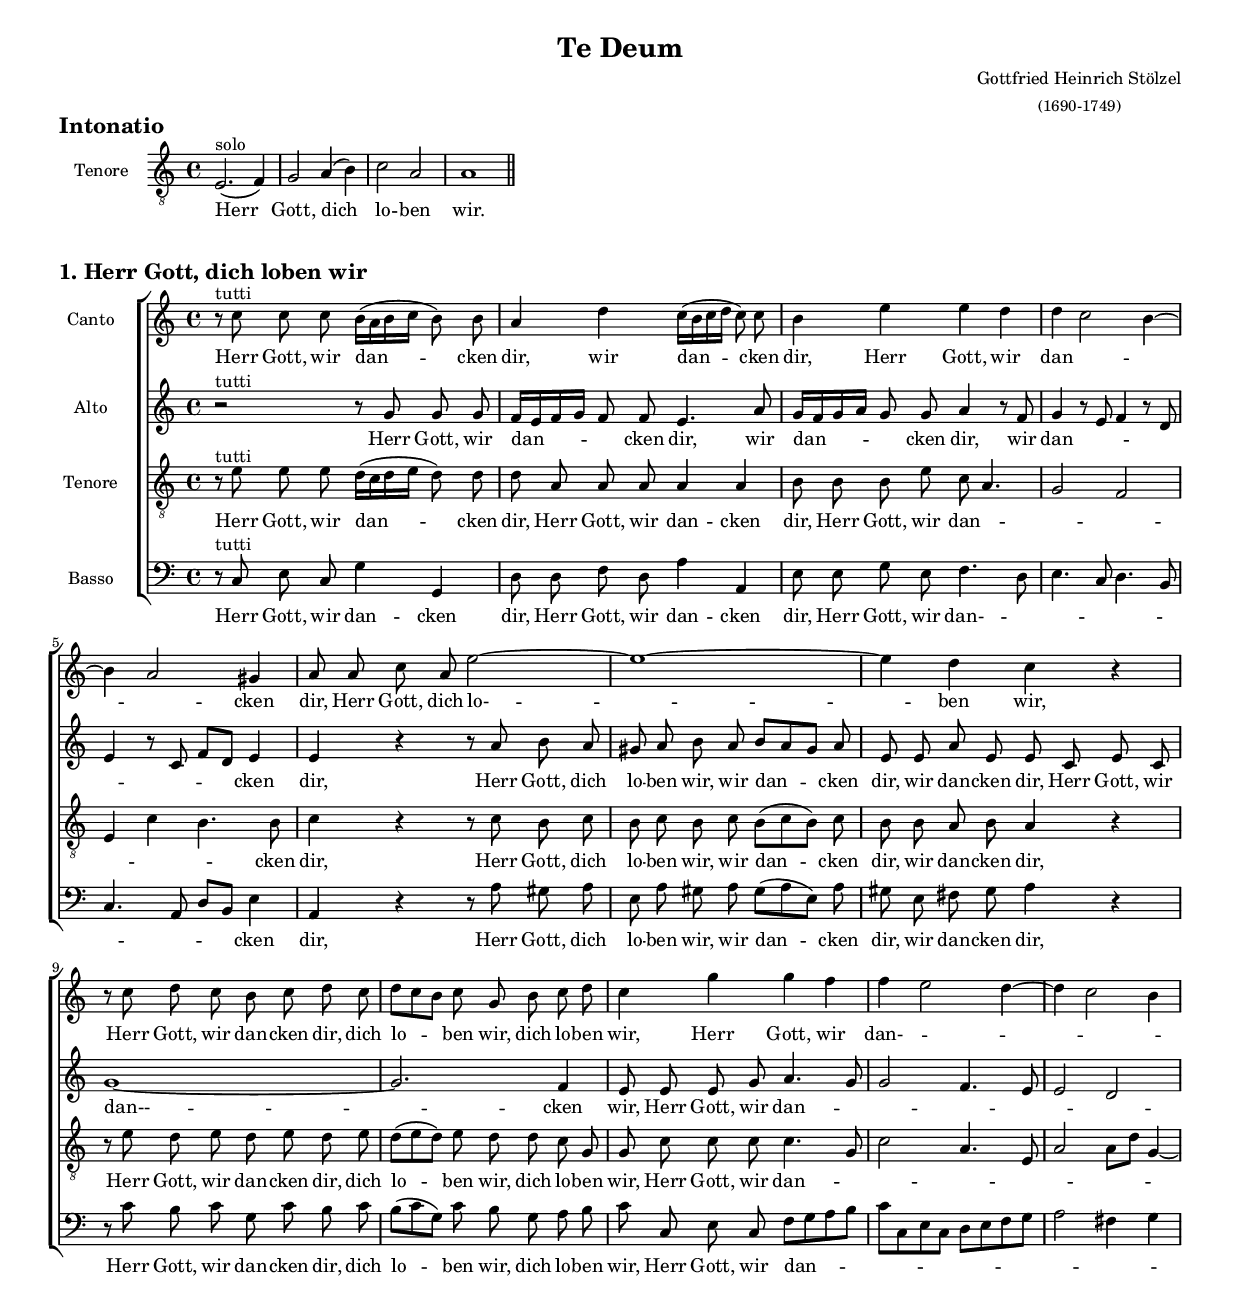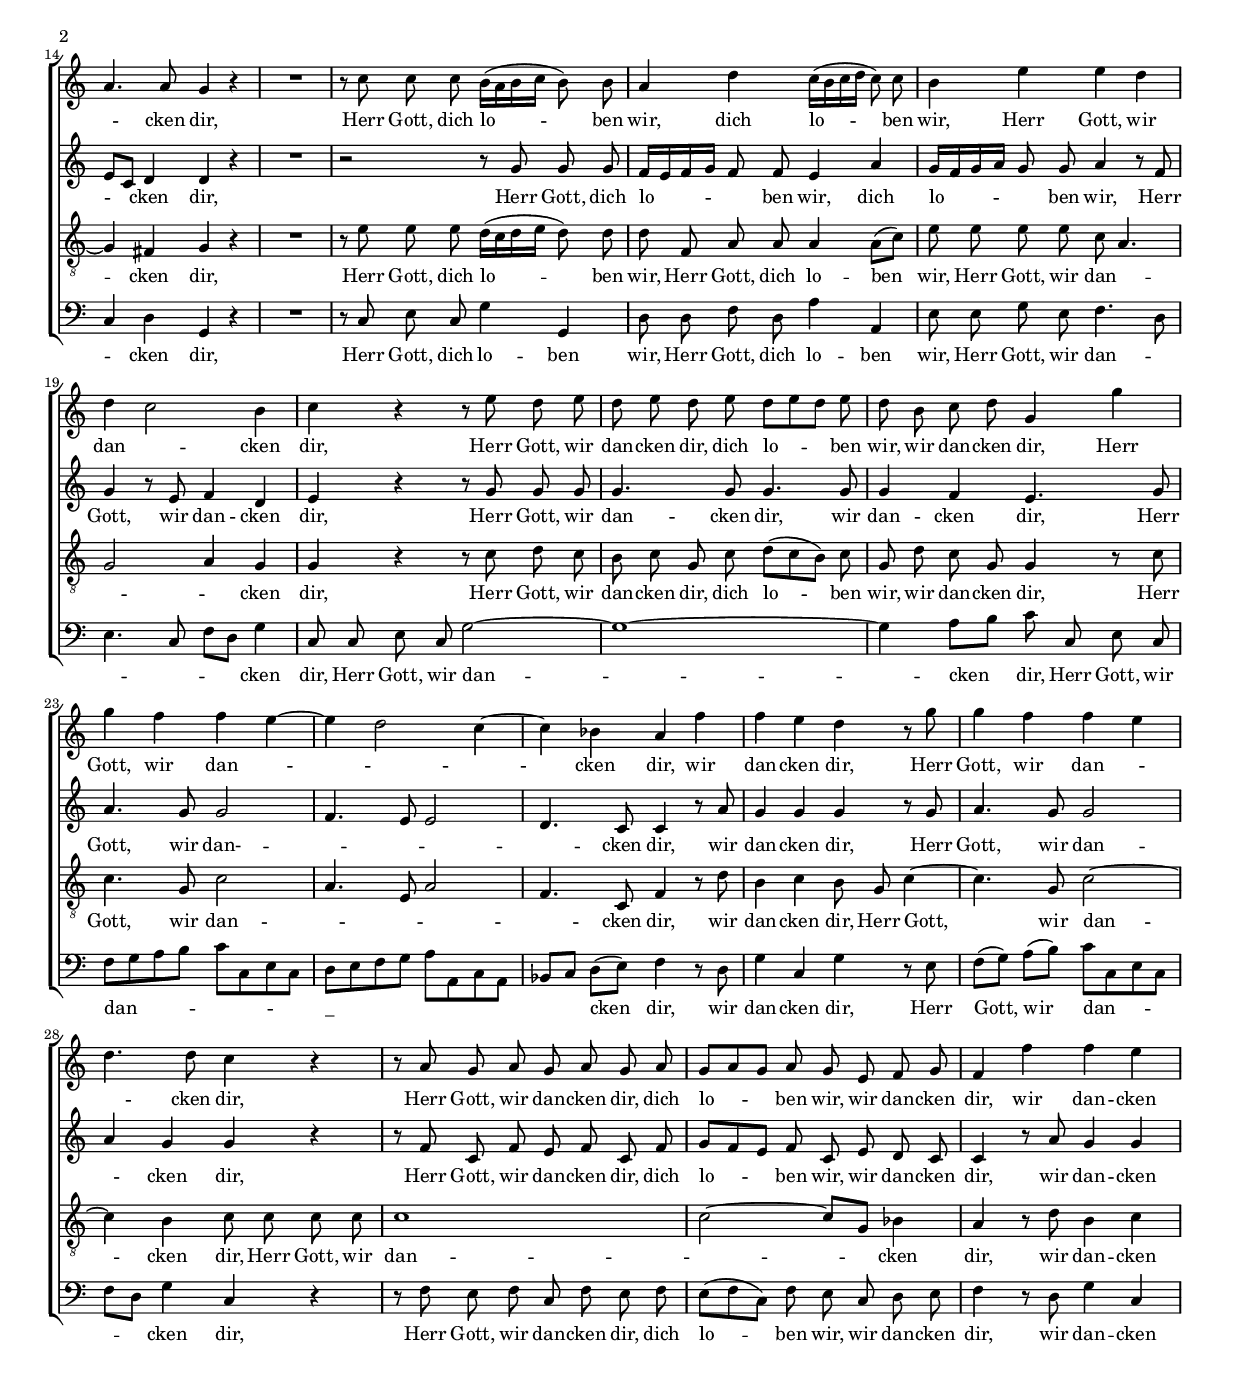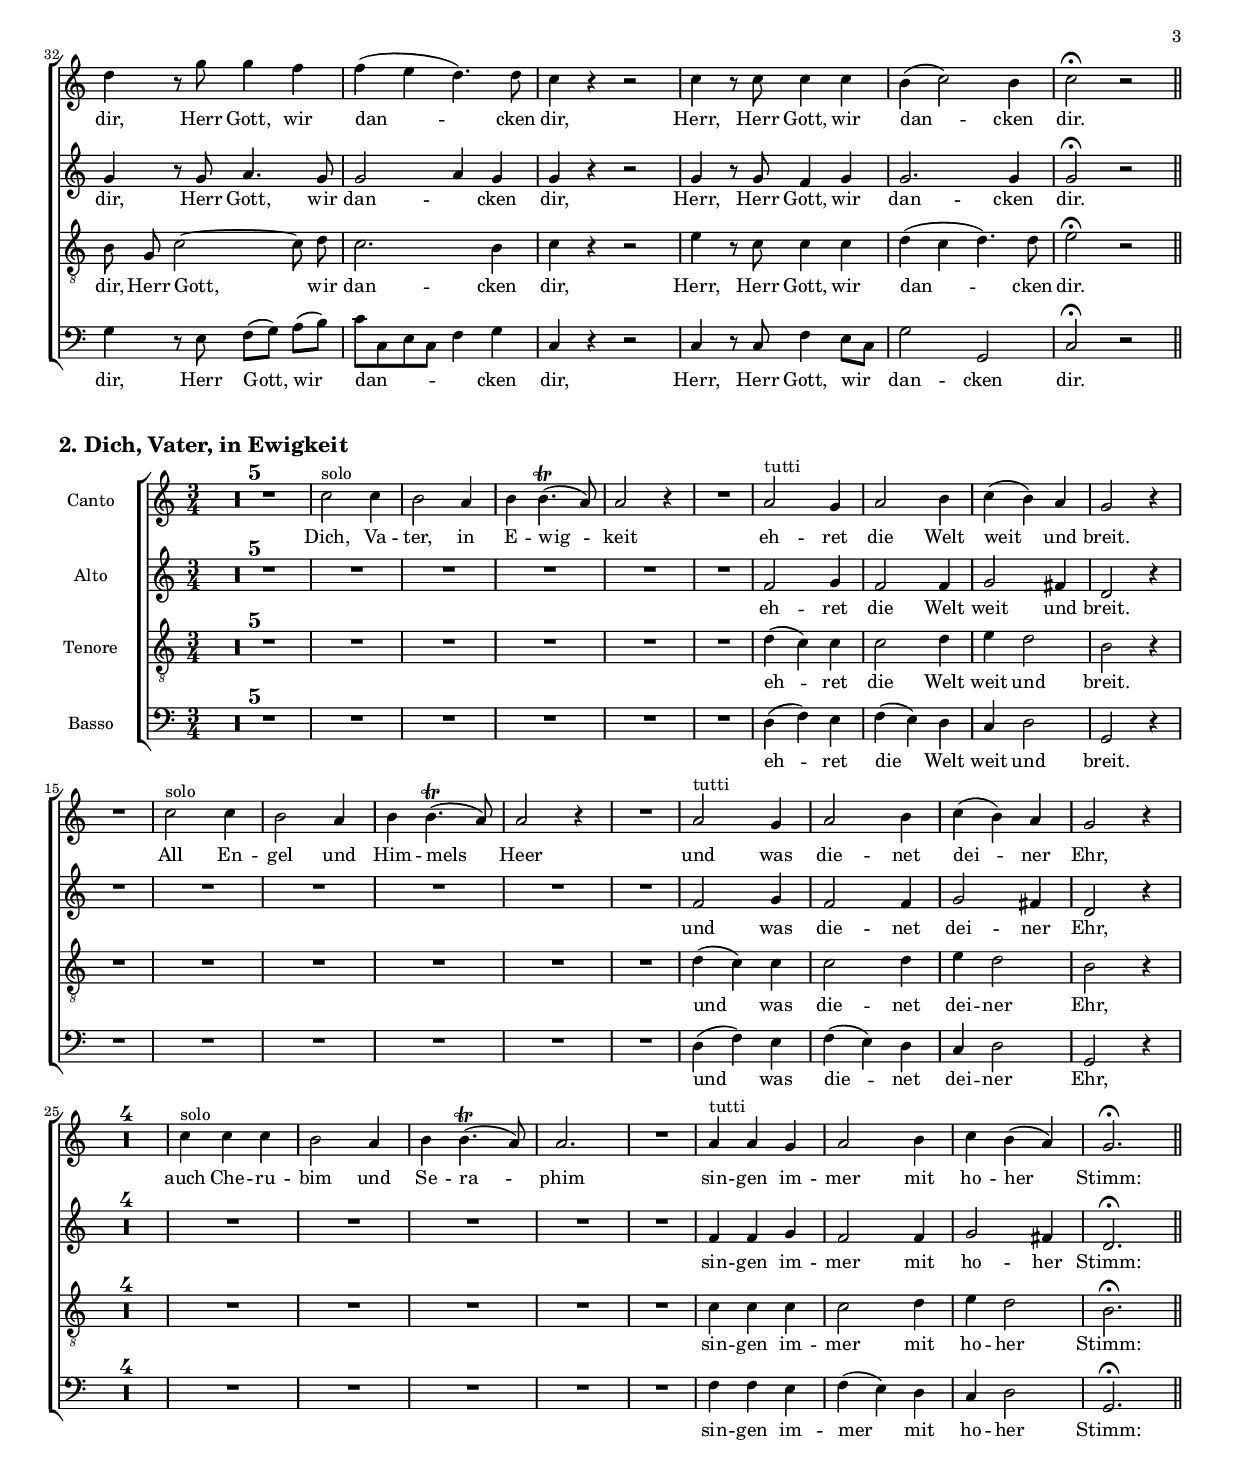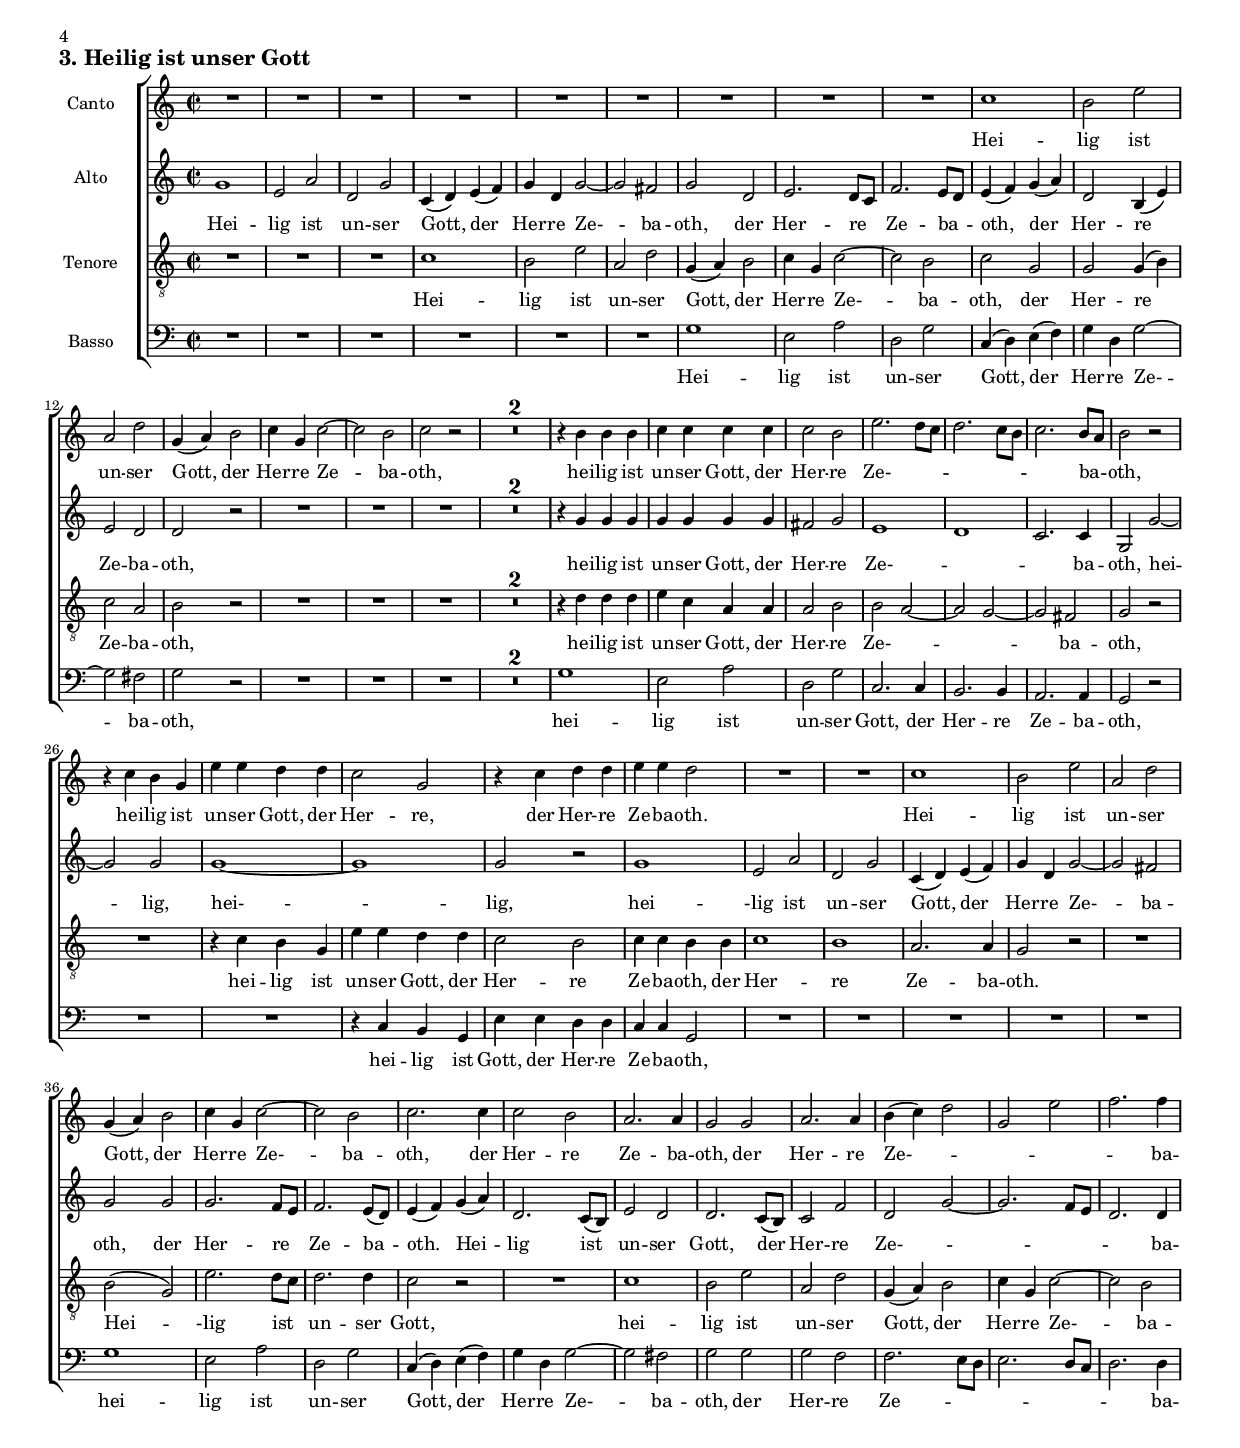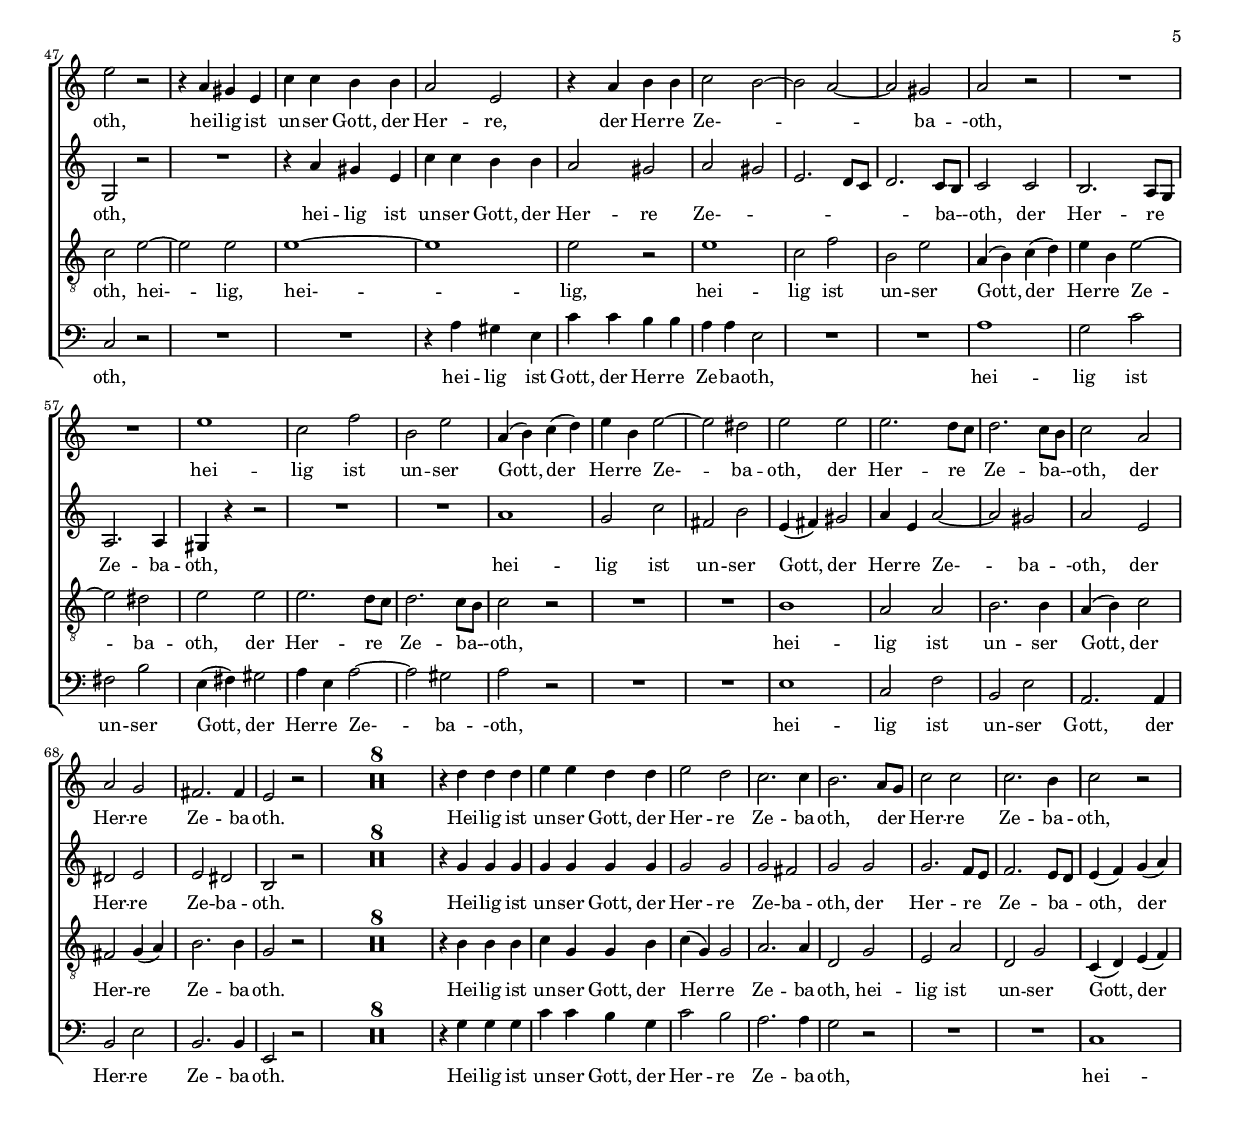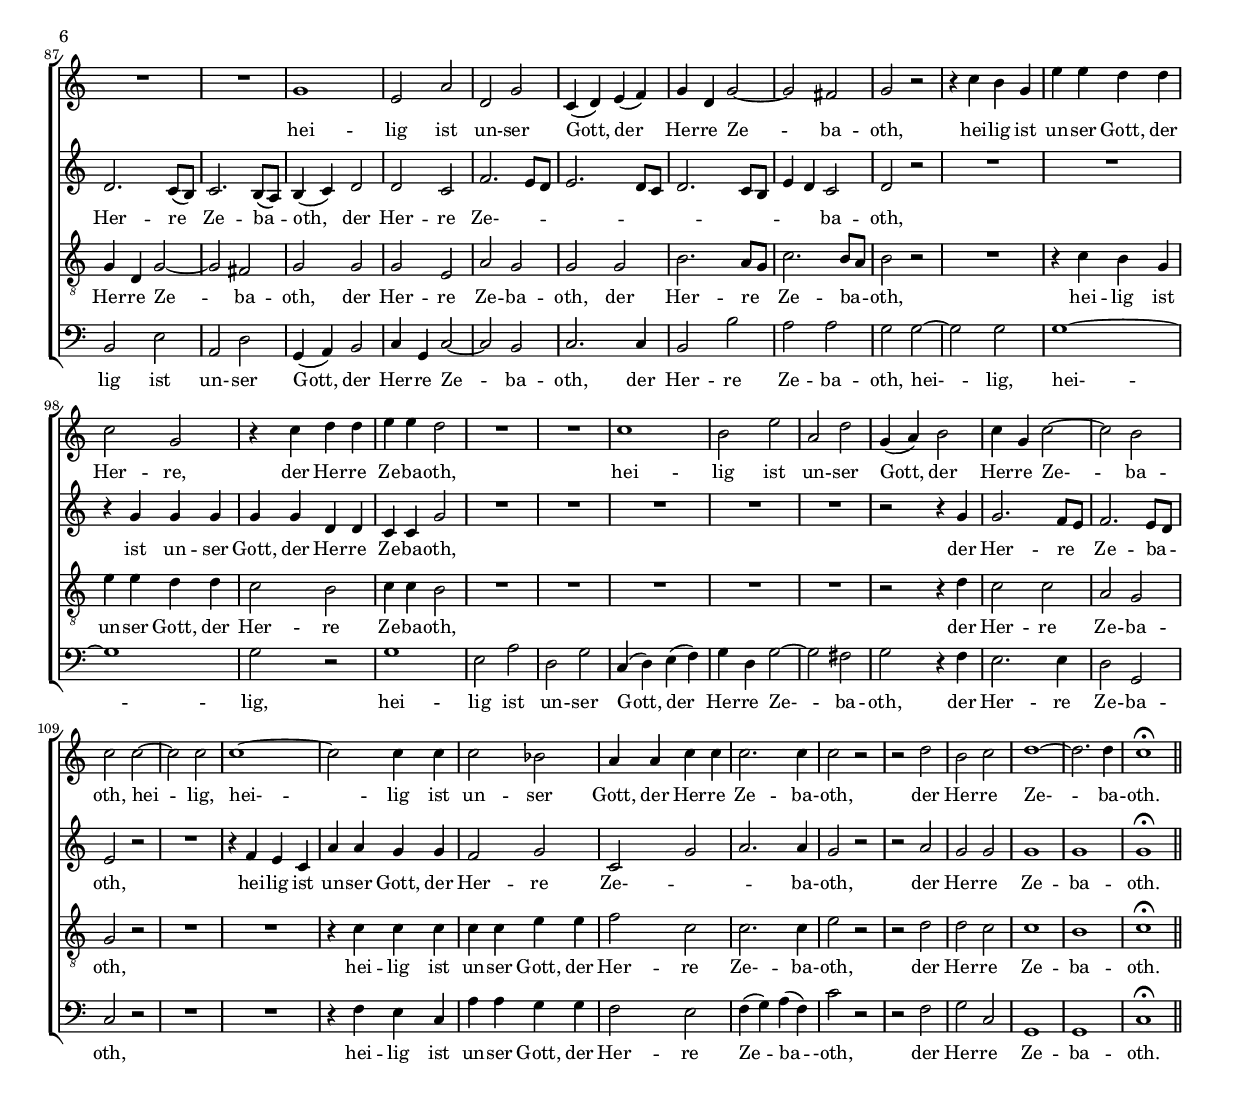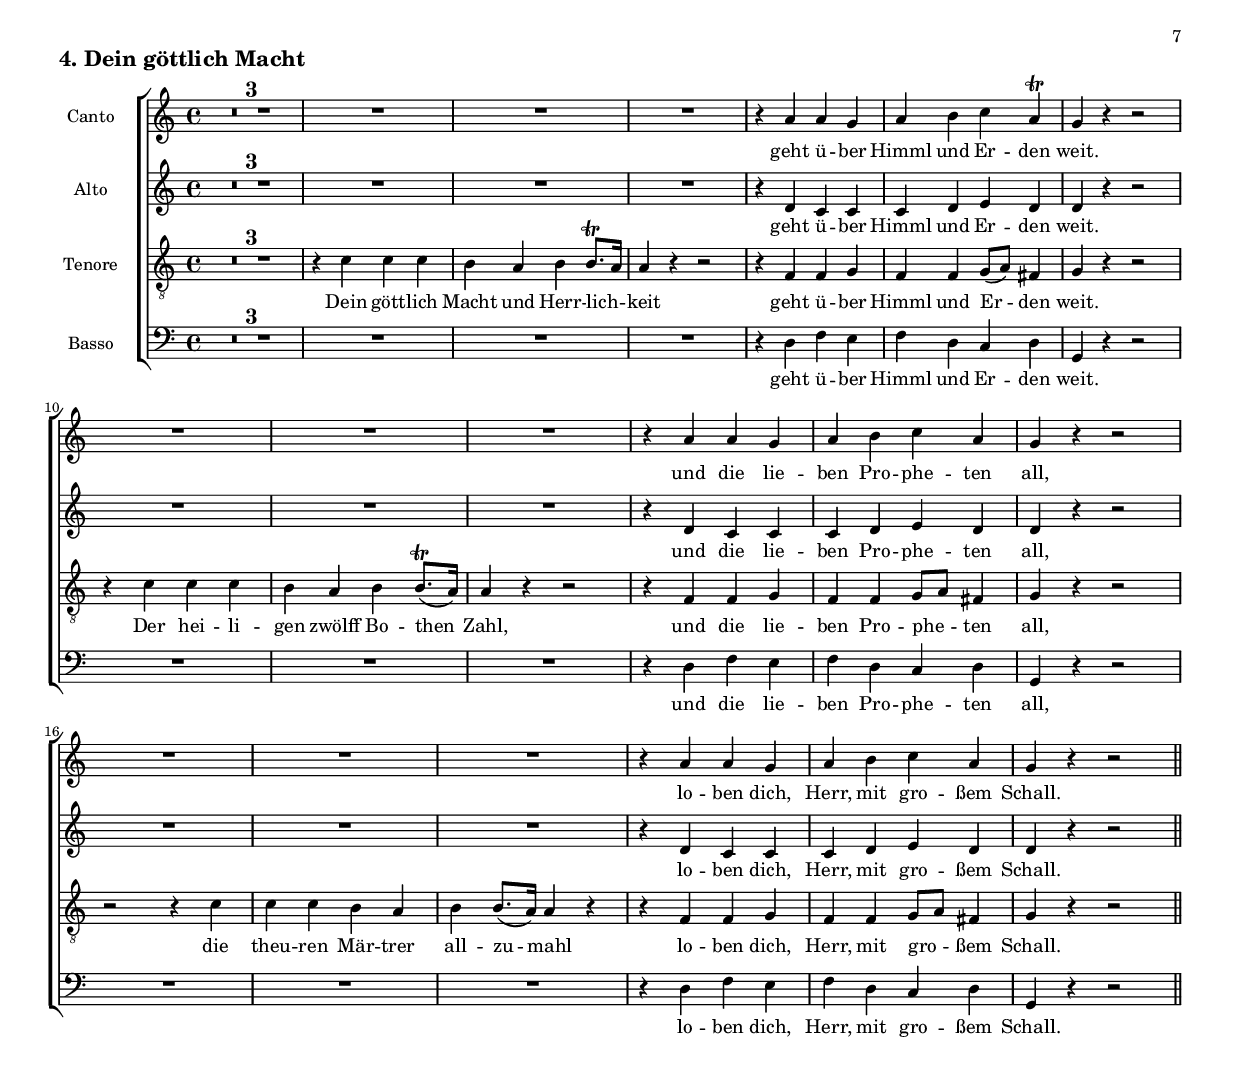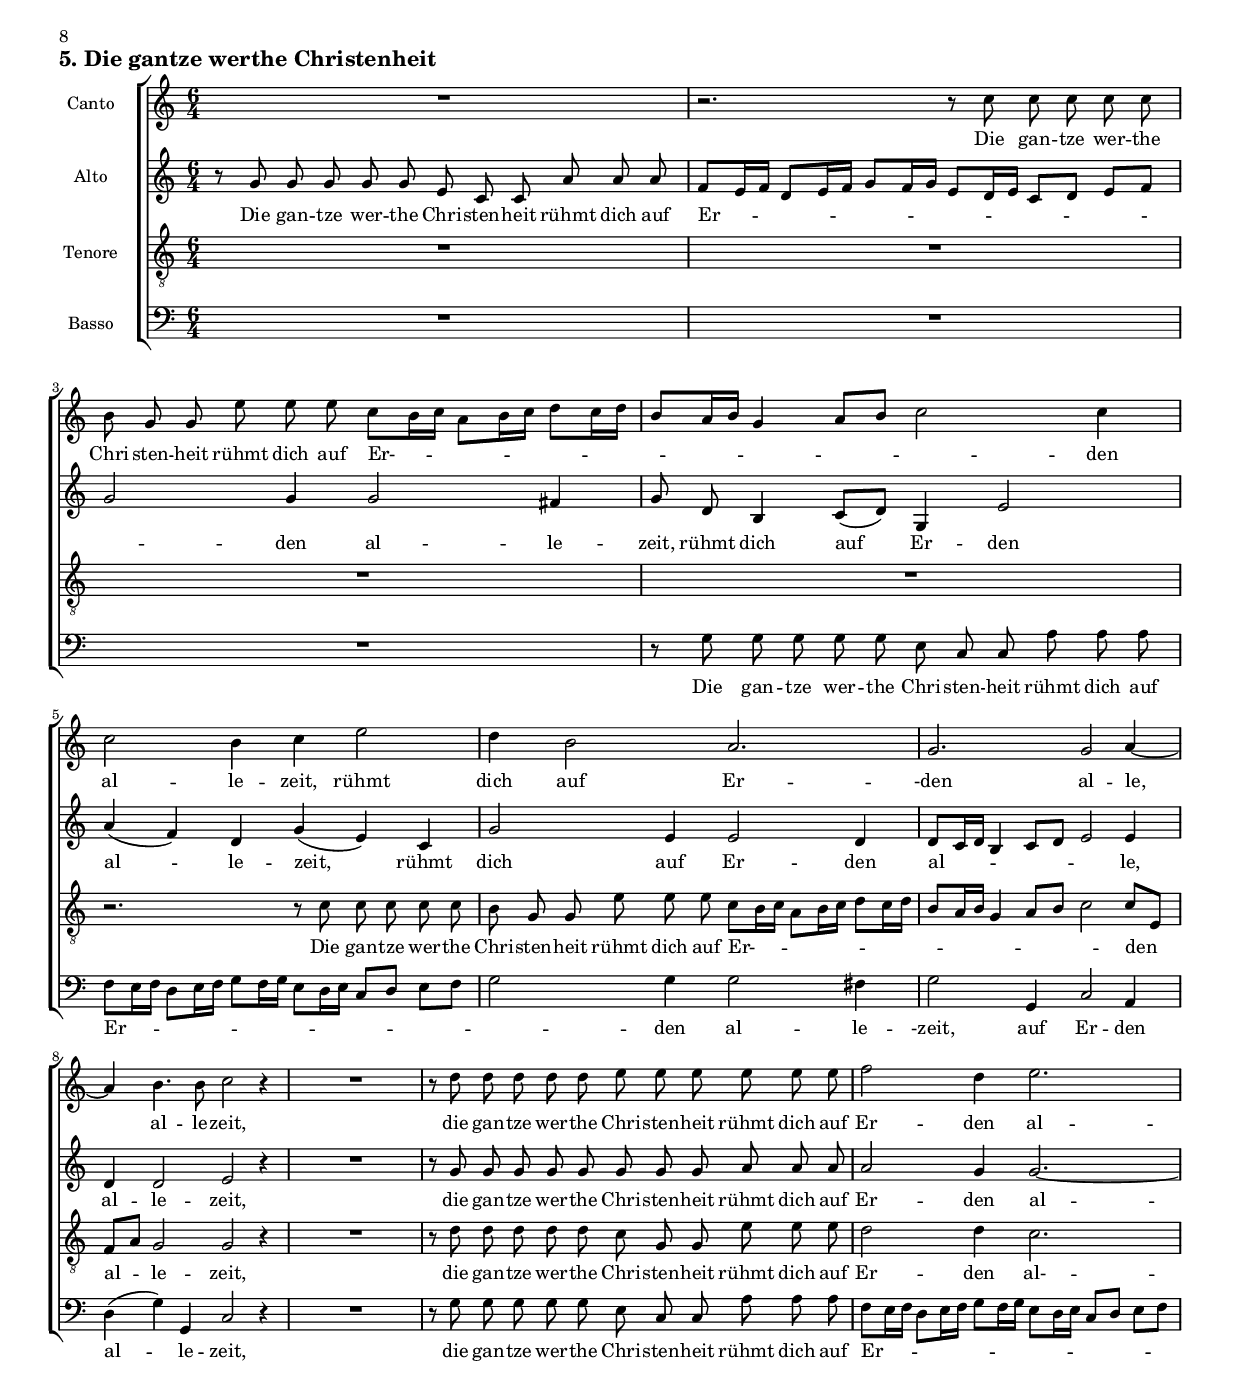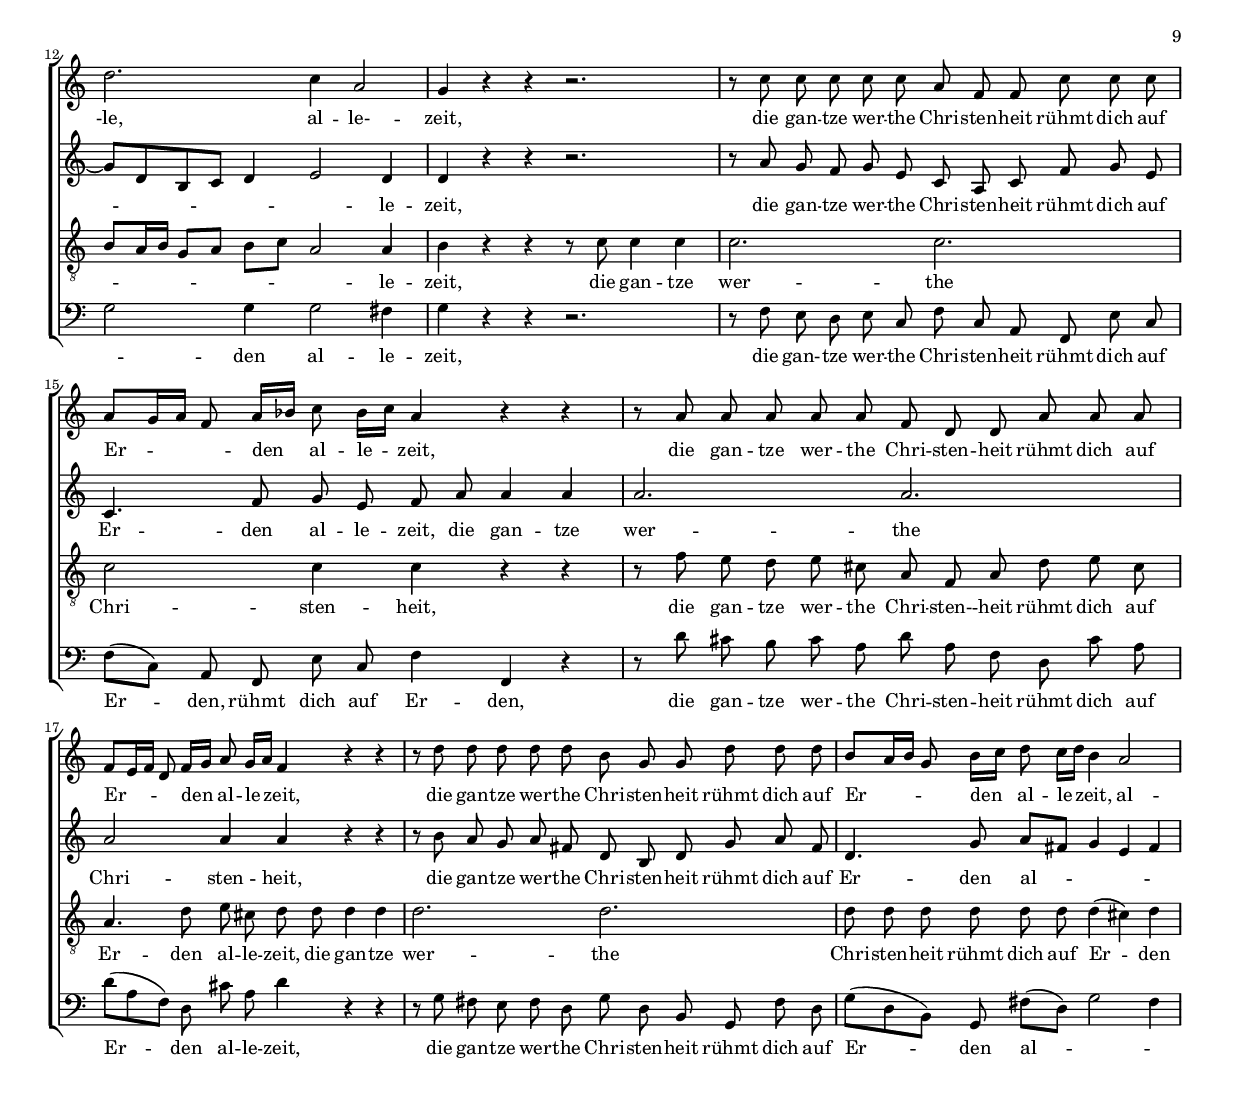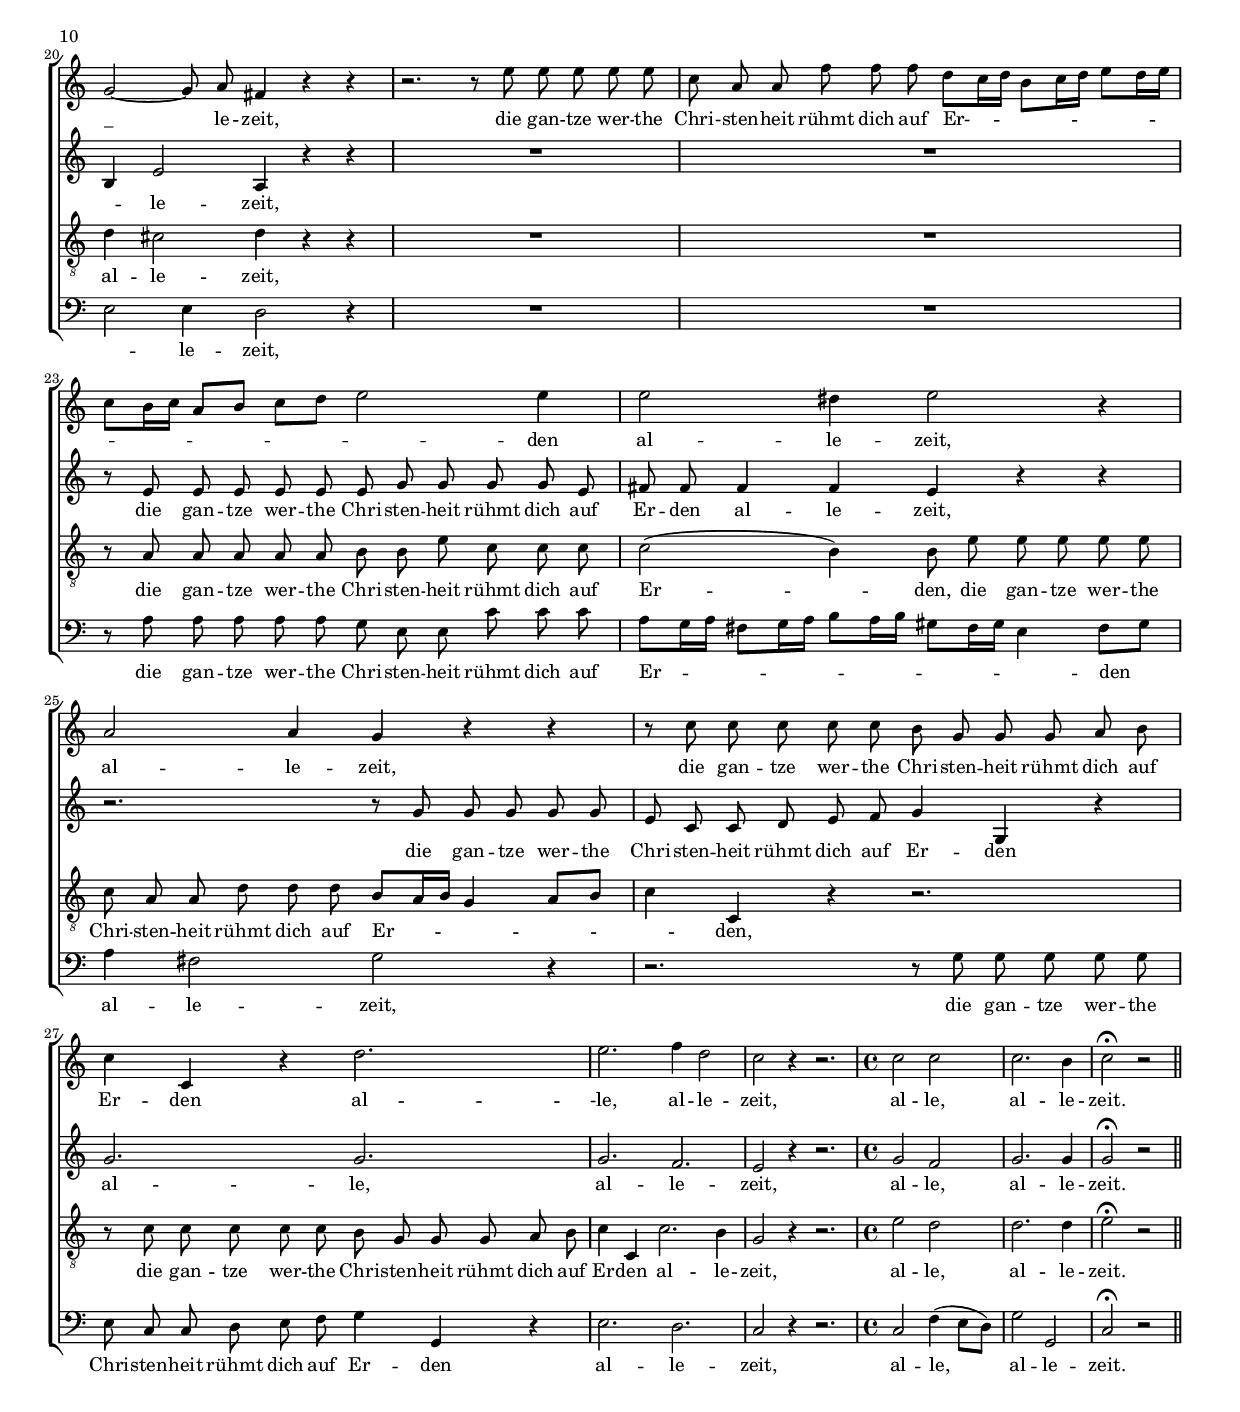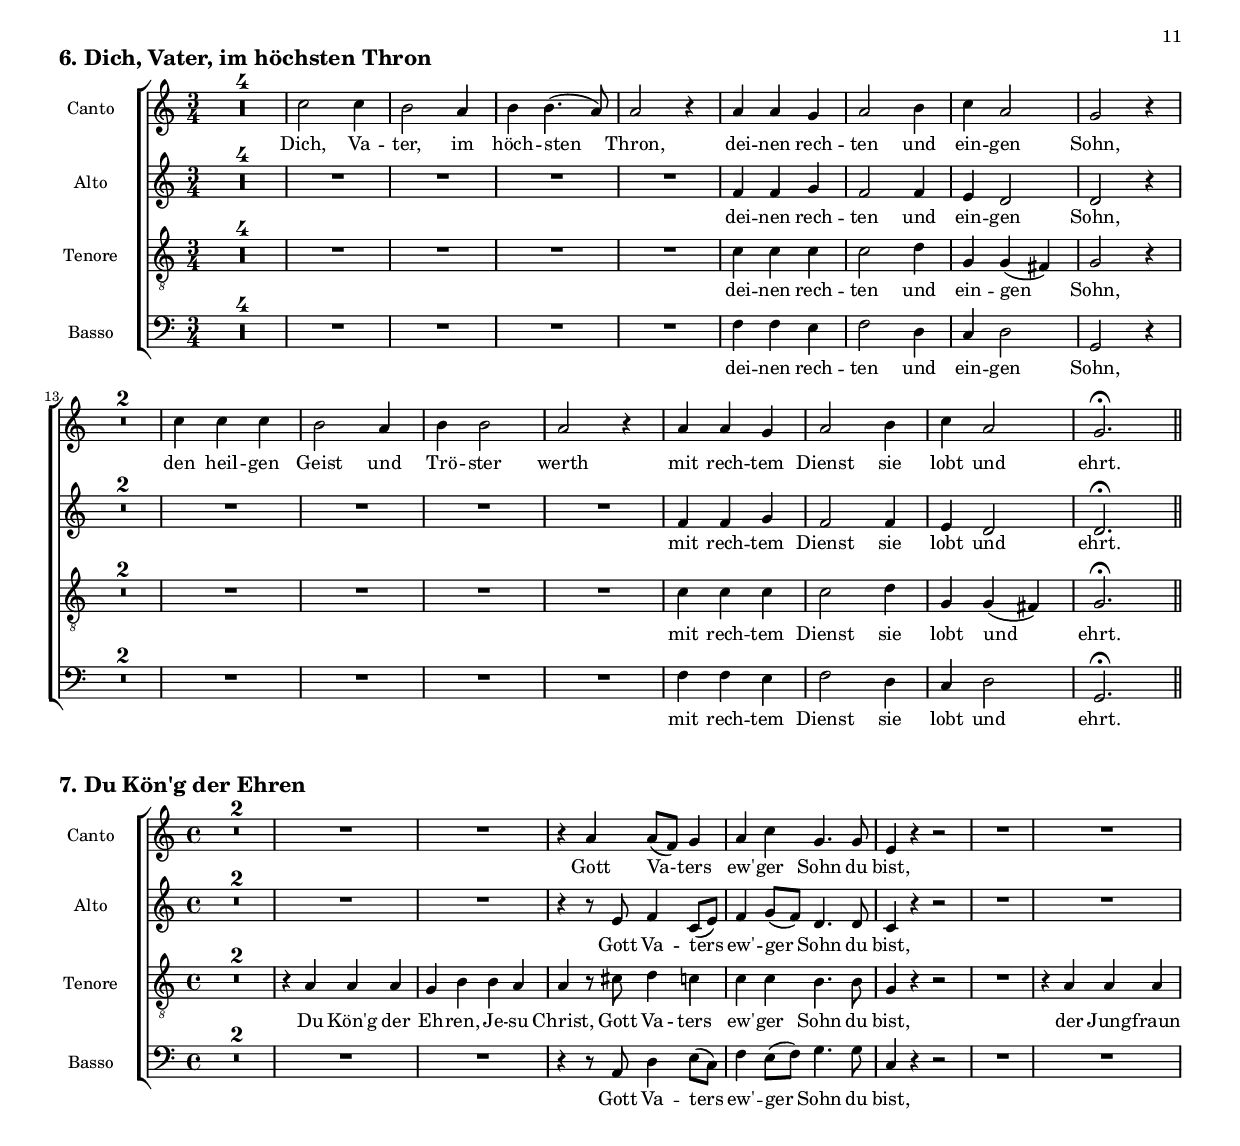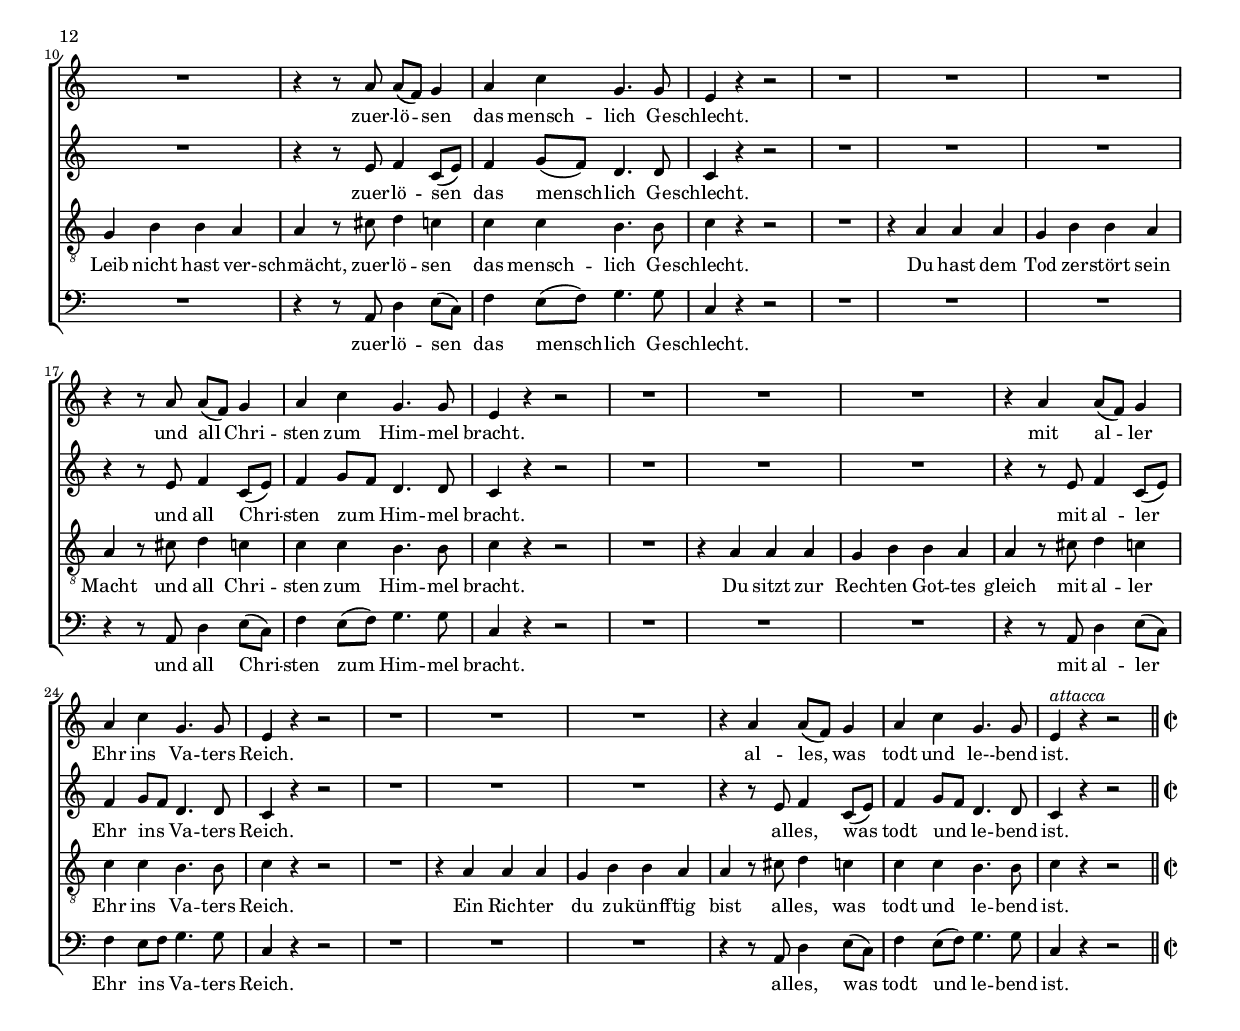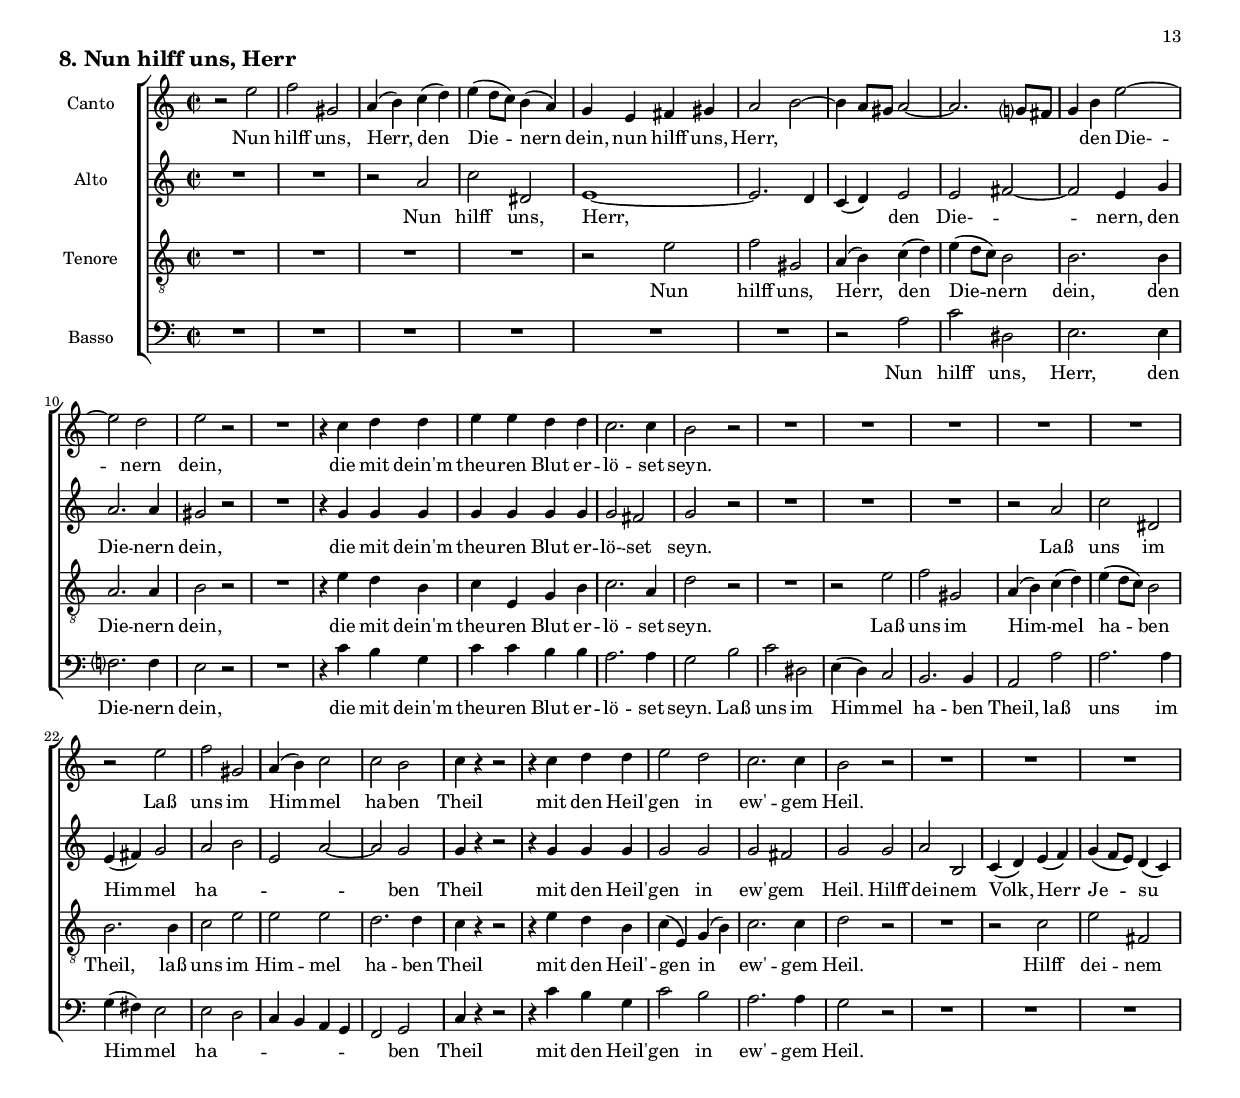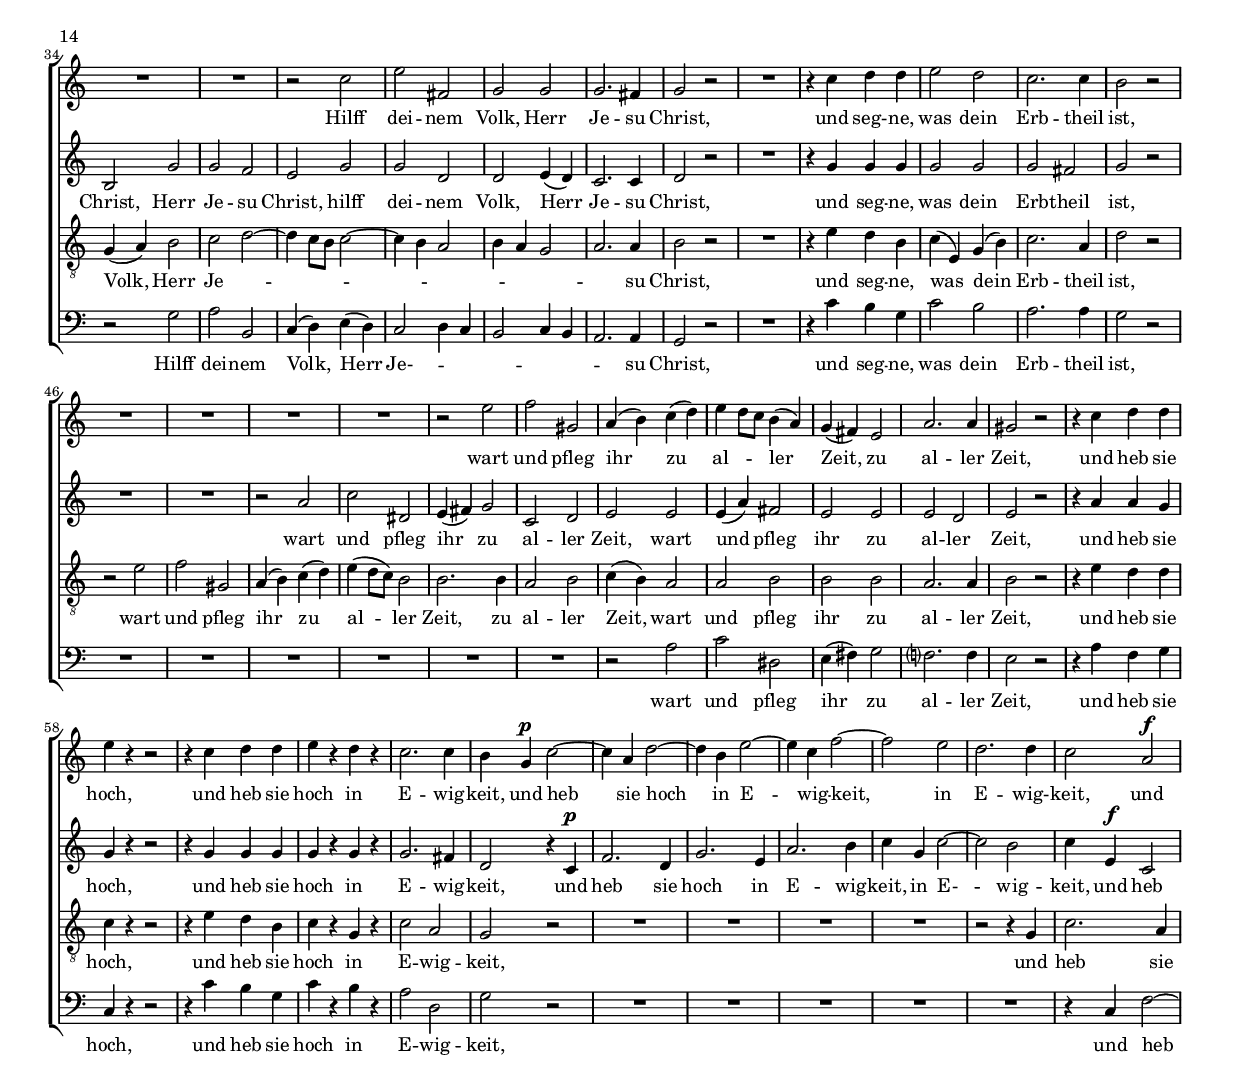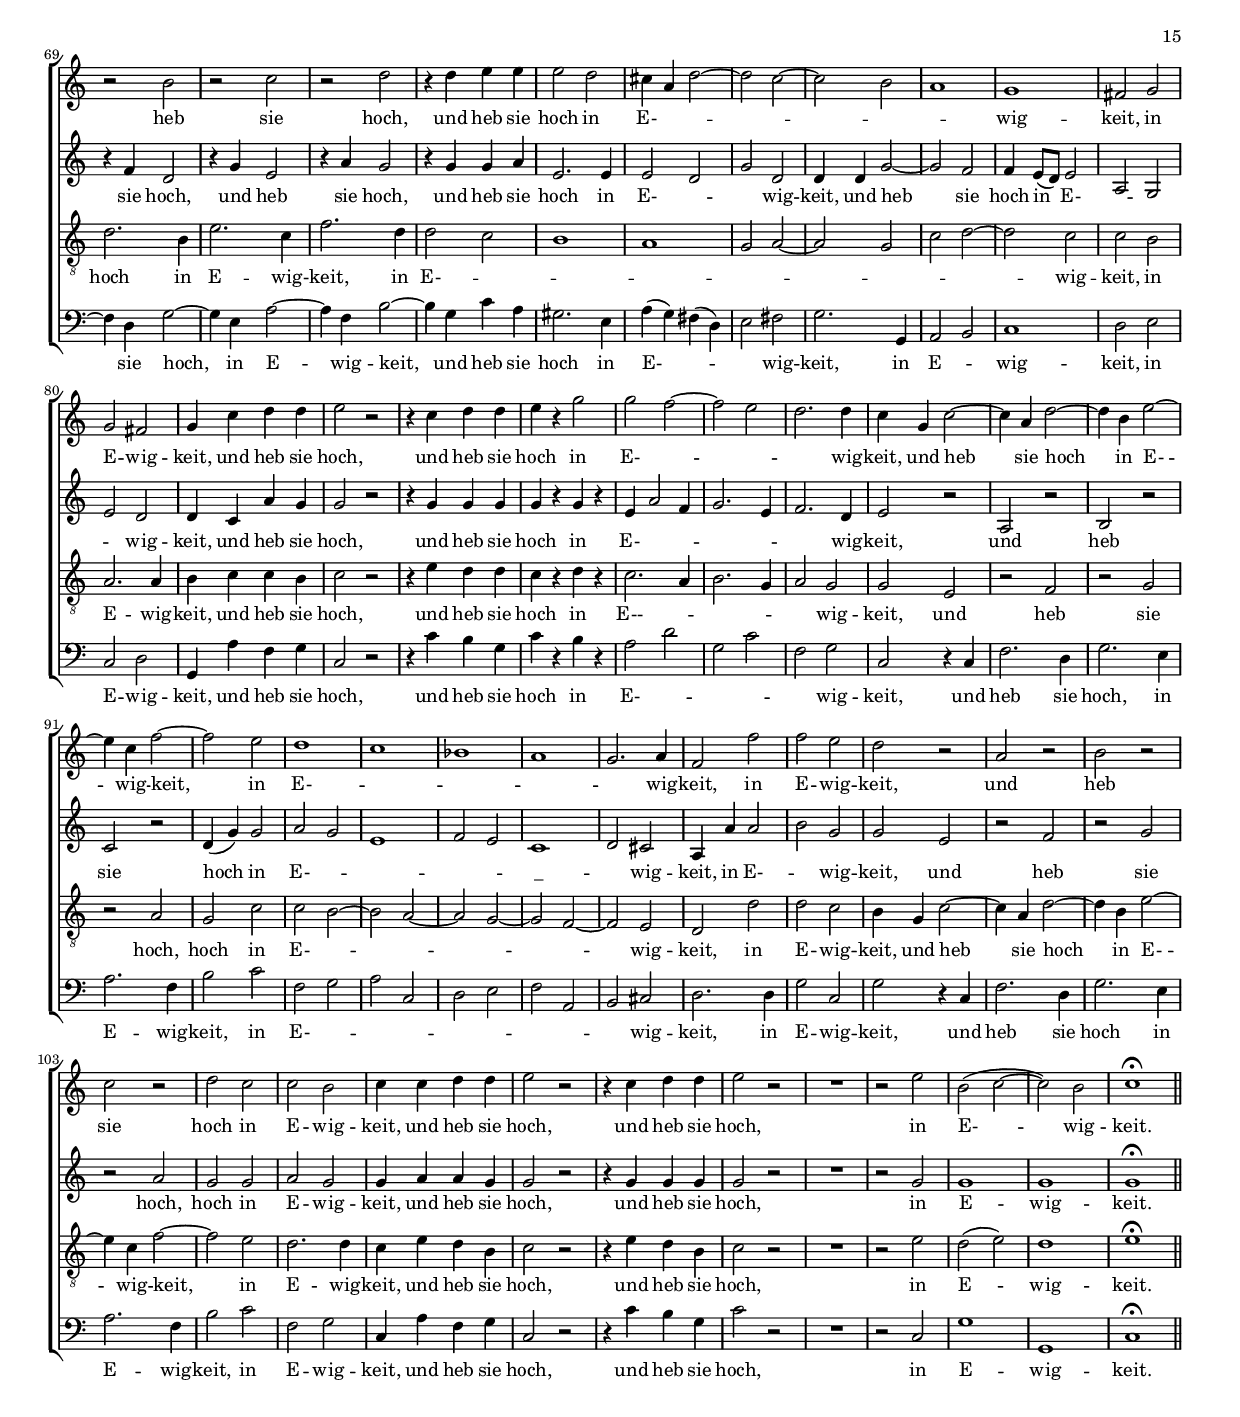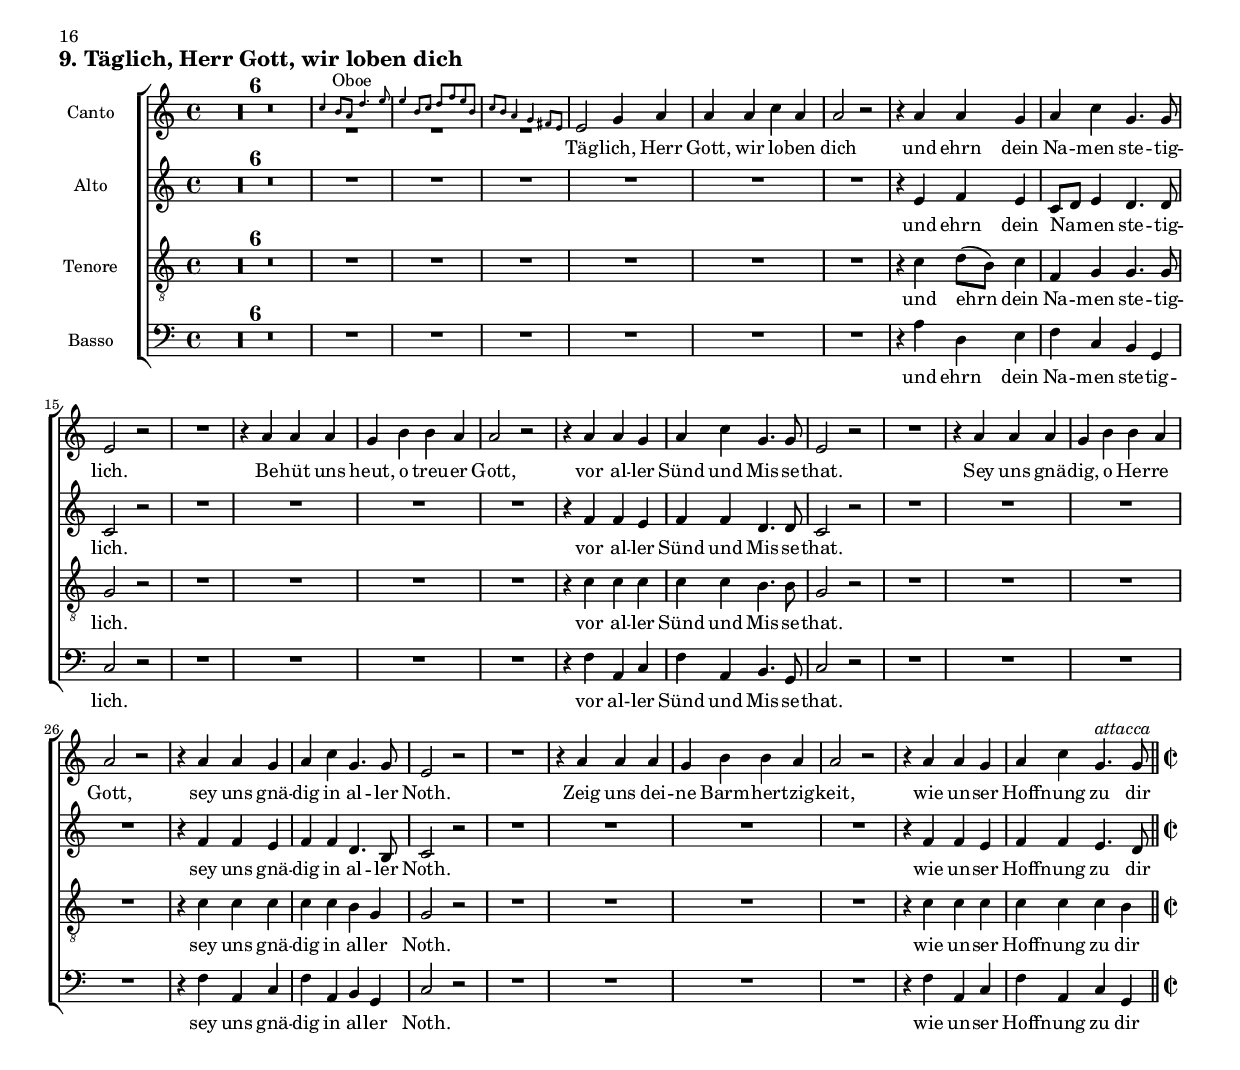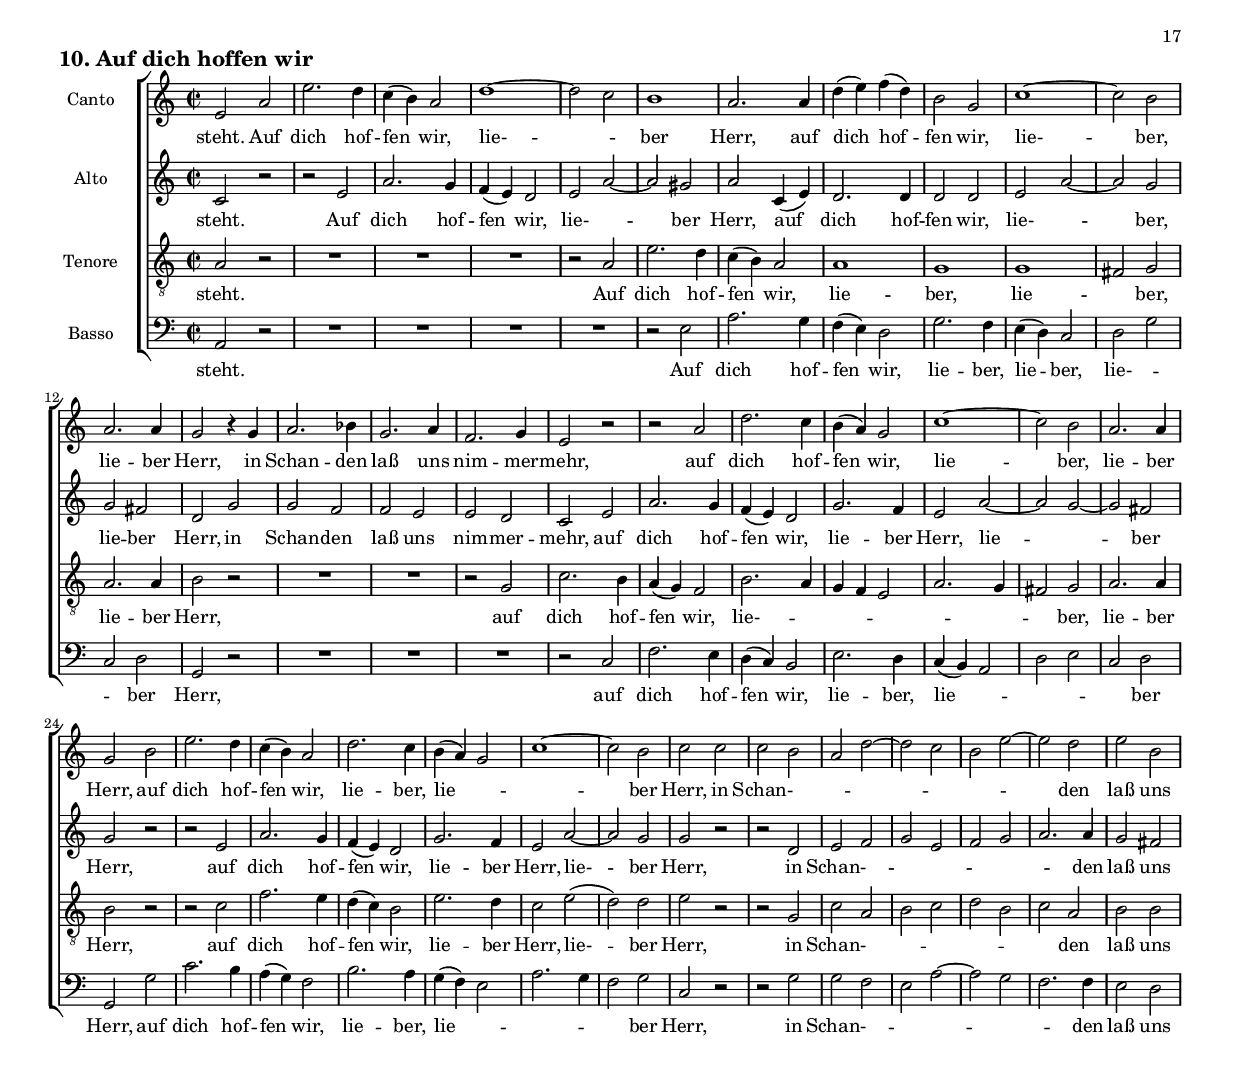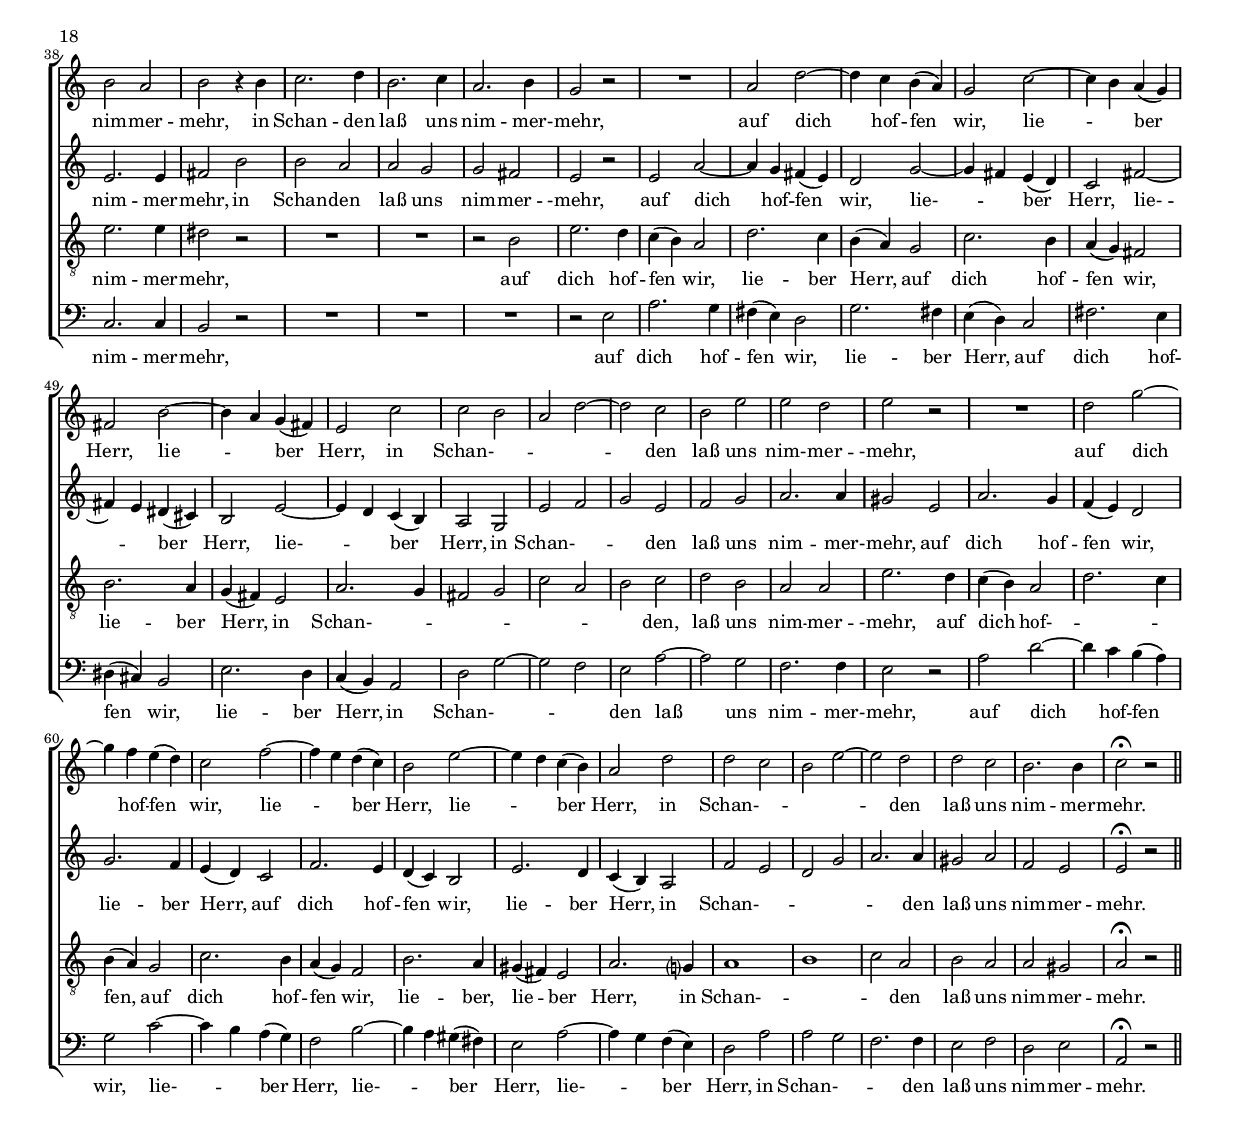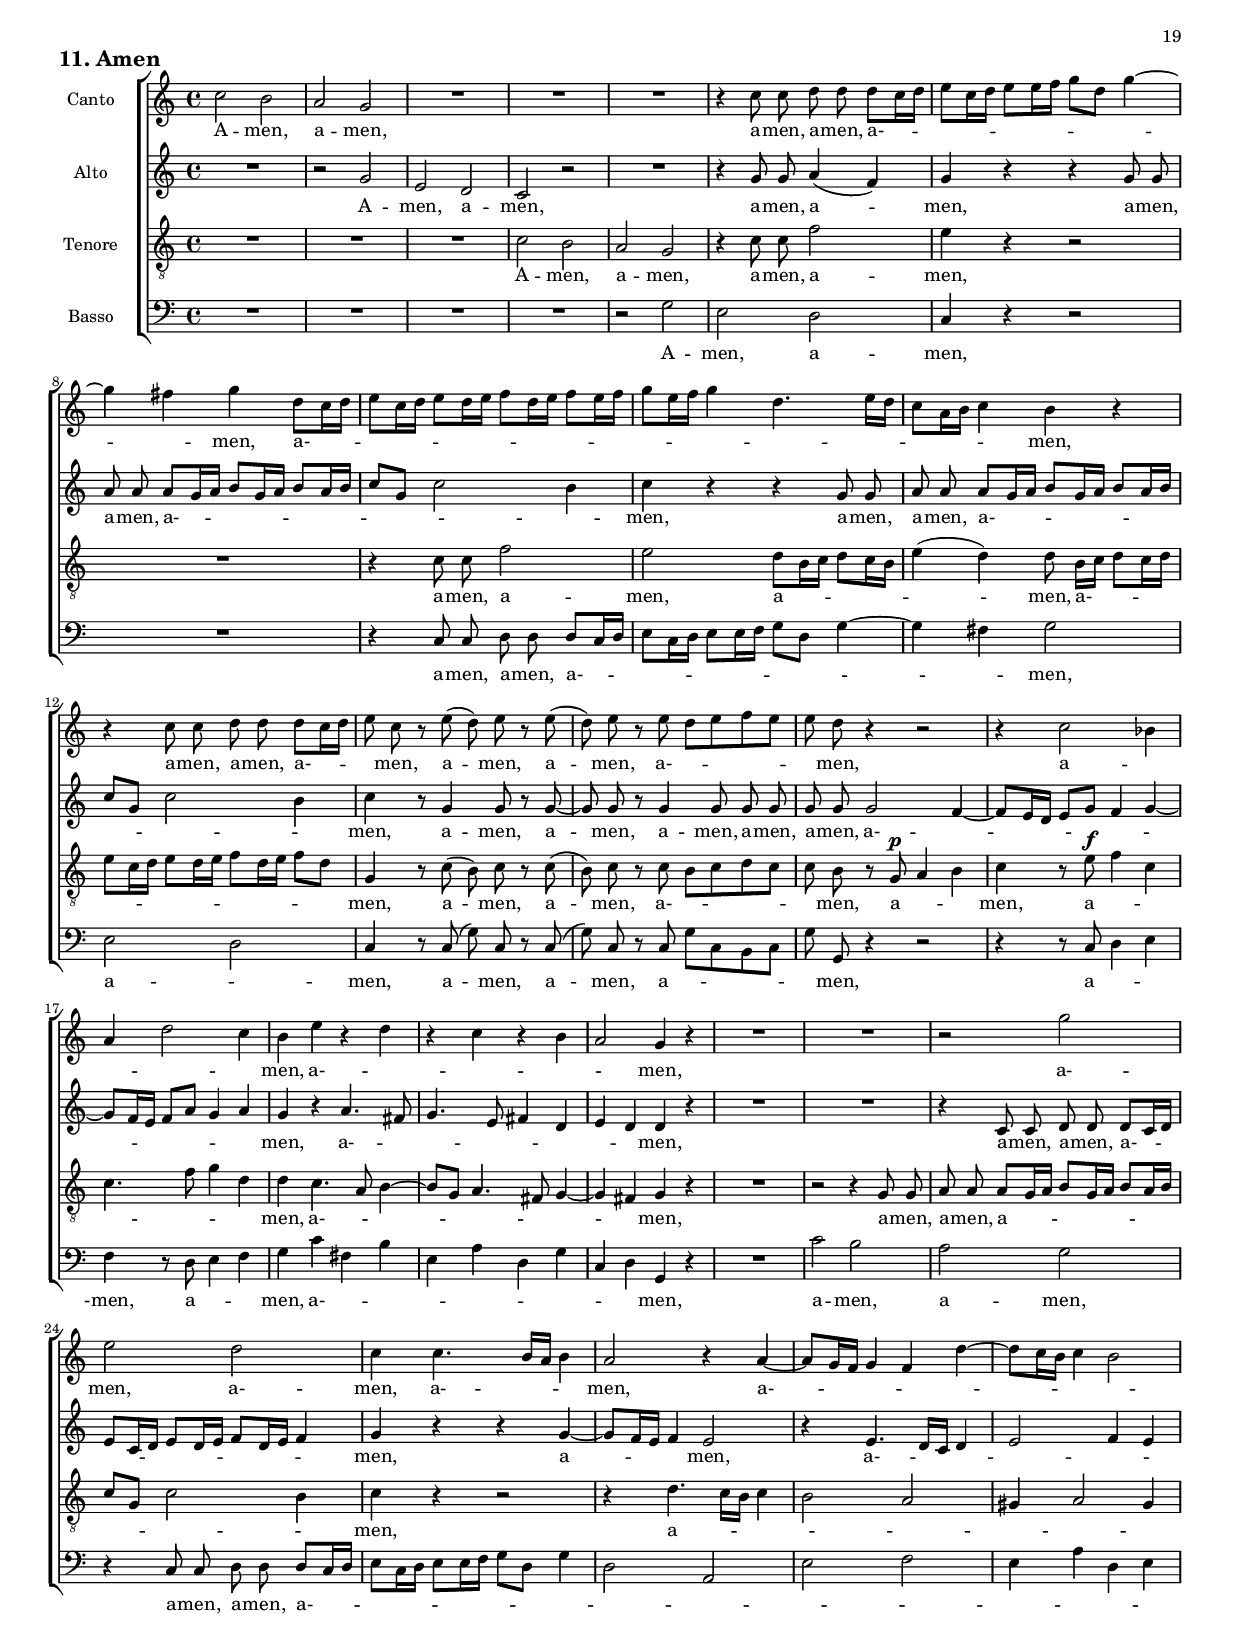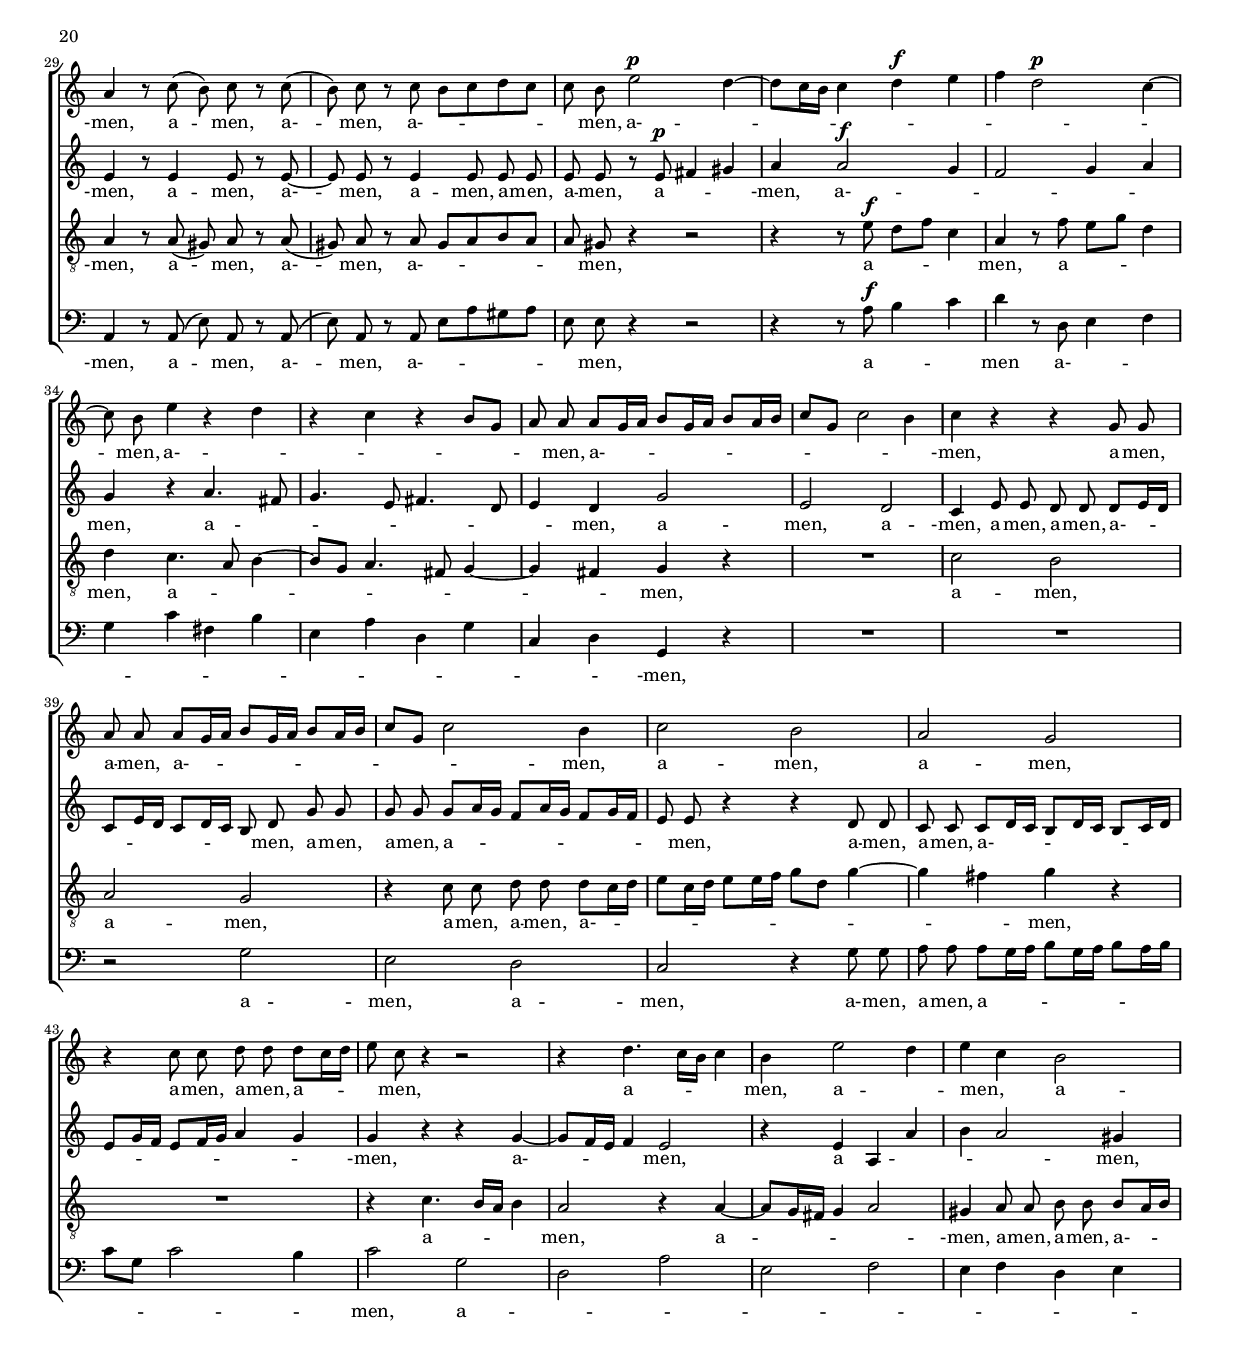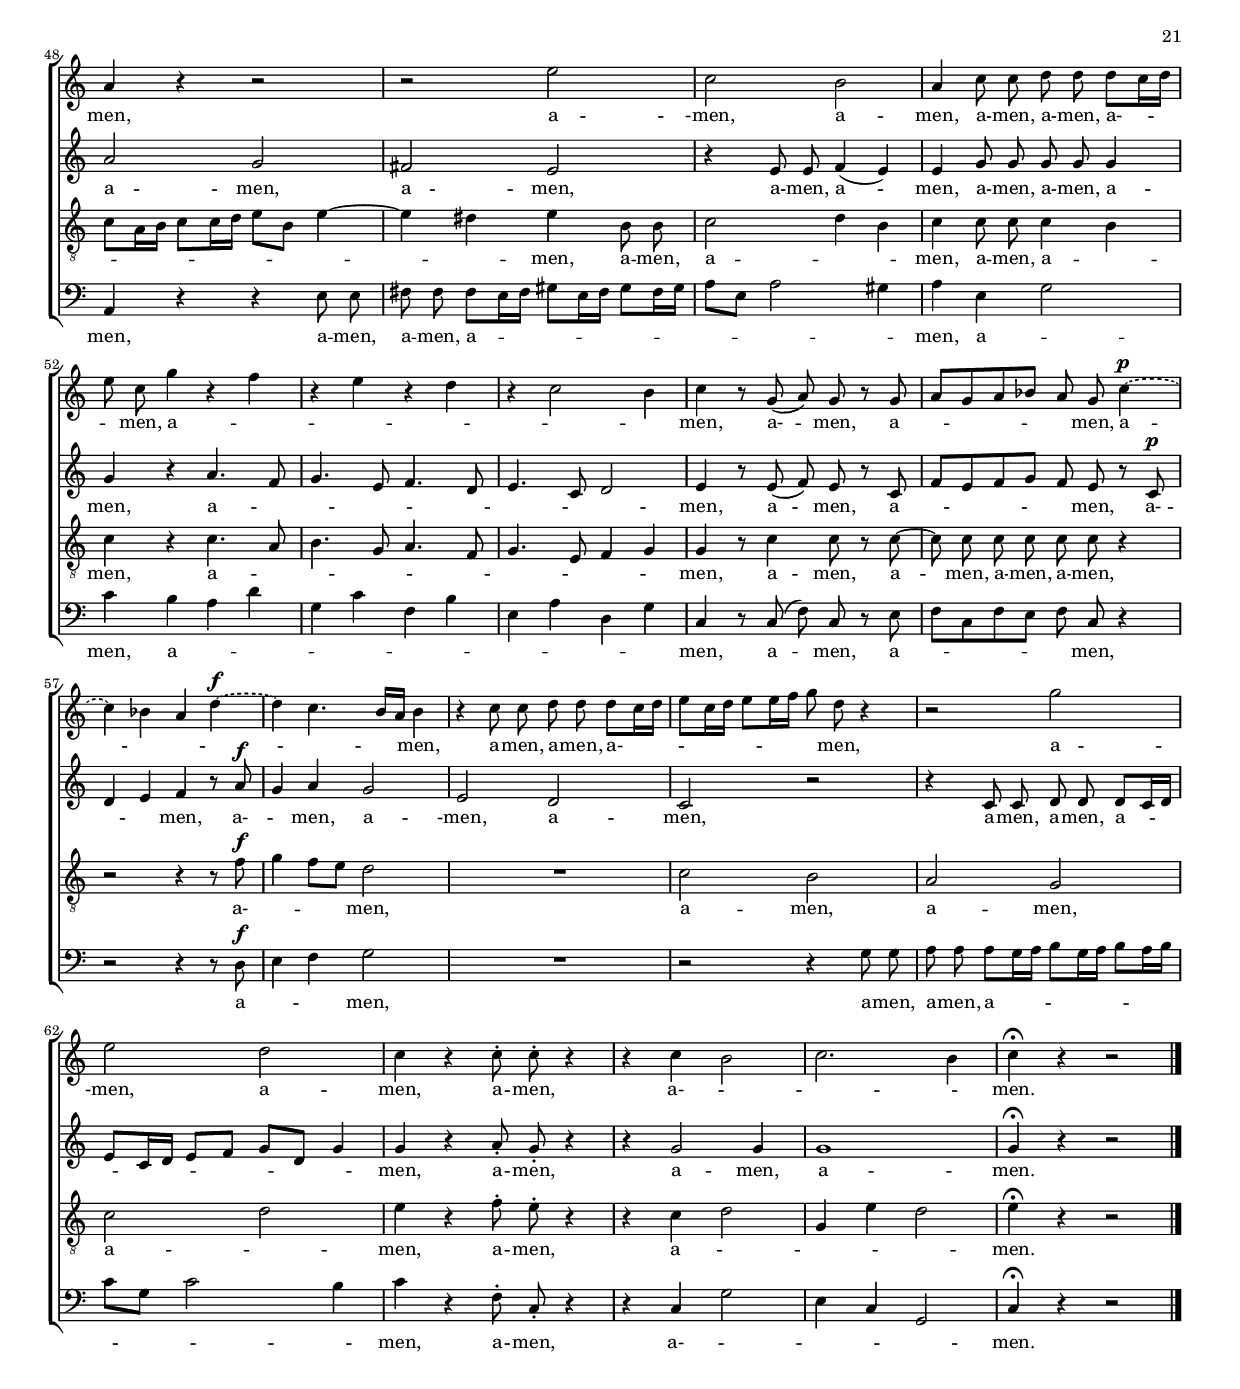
%
%
%    G.H. Stölzel - Te Deum
%
%    Chor
%
%    transponierte Fassung in C-Dur (Original: D-Dur)
%    transposed version in C major (original: D major)
%
%    U. Schweizer (16.06.2012)
% 
%    (C) 2012 Choral Public Domain Library (www.cpdl.org)
%

#(set-global-staff-size 15)

#(set-default-paper-size "a4")

#(define-markup-command (toc-line layout props label text)
  (symbol? markup?)
  (interpret-markup layout props
   (markup #:fill-line (text #:page-ref label "8" "?"))))

\version "2.12.3"

\layout {
   \context { 
      \Score
         skipBars = ##t
         autoBeaming = ##f
   }
}


%
%   Teil   1
%
PartOneVoiceSix = \transpose c' bes \relative d''  {
    \key d \major \time 4/4 | % 1
    r8 ^"tutti" d8 d8 d8 cis16 ( [ b16 cis16 d16 ] cis8 ) cis8 | % 2
    b4 e4 d16 ( [ cis16 d16 e16 ] d8 ) d8 | % 3
    cis4 fis4 fis4 e4 | % 4
    e4 d2 cis4 ~ | % 5
    cis4 b2 ais4 | % 6
    b8 b8 d8 b8 fis'2 ~ | % 7
    fis1 ~ | % 8
    fis4 e4 d4 r4 | % 9
    r8 d8 e8 d8 cis8 d8 e8 d8 | \barNumberCheck #10
    e8 [ d8 cis8 ] d8 a8 cis8 d8 e8 | % 11
    d4 a'4 a4 g4 | % 12
    g4 fis2 e4 ~ | % 13
    e4 d2 cis4 | % 14
    b4. b8 a4 r4 | % 15
    R1 | % 16
    r8 d8 d8 d8 cis16 ( [ b16 cis16 d16 ] cis8 ) cis8 | % 17
    b4 e4 d16 ( [ cis16 d16 e16 ] d8 ) d8 | % 18
    cis4 fis4 fis4 e4 | % 19
    e4 d2 cis4 | \barNumberCheck #20
    d4 r4 r8 fis8 e8 fis8 | % 21
    e8 fis8 e8 fis8 e8 [ fis8 e8 ] fis8 | % 22
    e8 cis8 d8 e8 a,4 a'4 |  % 23
    a4 g4 g4 fis4 ~ | % 24
    fis4 e2 d4 ~ | % 25
    d4 c4 b4 g'4 | % 26
    g4 fis4 e4 r8 a8 | % 27
    a4 g4 g4 fis4 |  % 28
    | % 28
    e4. e8 d4 r4 | % 29
    r8 b8 a8 b8 a8 b8 a8 b8 | \barNumberCheck #30
    a8 [ b8 a8 ] b8 a8 fis8 g8 a8 | % 31
    g4 g'4 g4 fis4 | % 32
    e4 r8 a8 a4 g4 | % 33
    g4 ( fis4 e4.  ) e8 | % 34
    d4 r4 r2 | % 35
    d4 r8 d8 d4 d4 | % 36
    cis4 ( d2 ) cis4 | % 37
    d2 \fermata r2 \bar "||"
    }

PartOneVoiceSixLyrics =  \lyricmode { Herr Gott, wir dan -- cken
    dir, wir dan -- cken dir, Herr Gott, wir dan -- \skip4 \skip4
    \skip4 cken dir, Herr Gott, dich "lo-" -- ben wir, Herr Gott, wir
    dan -- cken dir, dich lo -- ben wir, dich lo -- ben wir, Herr Gott,
    wir "dan-" -- \skip4 \skip4 \skip4 \skip4 \skip4 cken dir, Herr
    Gott, dich lo -- ben wir, dich lo -- ben wir, Herr Gott, wir dan --
    \skip4 cken dir, Herr Gott, wir dan -- cken dir, dich lo -- ben wir,
    wir dan -- cken dir, Herr Gott, wir dan -- \skip4 \skip4 \skip4 cken
    dir, wir dan -- cken dir, Herr Gott, wir dan -- \skip4 \skip4 cken
    dir, Herr Gott, wir dan -- cken dir, dich lo -- ben wir, wir dan --
    cken dir, wir dan -- cken dir, Herr Gott, wir dan -- cken dir, Herr,
    Herr Gott, wir dan -- cken dir. }

PartOneVoiceSeven = \transpose c' bes  \relative a' {
    \key d \major \time 4/4 | % 1
    r2 ^"tutti" r8 a8 a8 a8 | % 2
    g16 [ fis16 g16 a16 ] g8 g8 fis4. b8 | % 3
    a16 [ g16 a16 b16 ] a8 a8 b4 r8 g8 | % 4
    a4 r8 fis8 g4 r8 e8 | % 5
    fis4 r8 d8 g8 [ e8 ] fis4 | % 6
    fis4 r4 r8 b8 cis8 b8 | % 7
    ais8 b8 cis8 b8 cis8 [ b8 ais8 ] b8 | % 8
    fis8 fis8 b8 fis8 fis8 d8 fis8 d8 | % 9
    a'1 ~ | \barNumberCheck #10
    a2. g4 | % 11
    fis8 fis8 fis8 a8 b4. a8 | % 12
    a2 g4. fis8 | % 13
    fis2 e2 | % 14
    fis8 [ d8 ] e4 e4 r4 | % 15
    R1 | % 16
    r2 r8 a8 a8 a8 | % 17
    g16 [ fis16 g16 a16 ] g8 g8 fis4 b4 | % 18
    a16 [ g16 a16 b16 ] a8 a8 b4 r8 g8 | % 19
    a4 r8 fis8 g4 e4 | \barNumberCheck #20
    fis4 r4 r8 a8 a8 a8 | % 21
    a4. a8 a4. a8 | % 22
    a4 g4 fis4. a8 | % 23
    b4. a8 a2 | % 24
    g4. fis8 fis2 | % 25
    e4. d8 d4 r8 b'8 | % 26
    a4 a4 a4 r8 a8 | % 27
    b4. a8 a2 | % 28
    b4 a4 a4 r4 | % 29
    r8 g8 d8 g8 fis8 g8 d8 g8 | \barNumberCheck #30
    a8 [ g8 fis8 ] g8 d8 fis8 e8 d8 | % 31
    d4 r8 b'8 a4 a4 | % 32
    a4 r8 a8 b4. a8 | % 33
    a2 b4 a4 | % 34
    a4 r4 r2 | % 35
    a4 r8 a8 g4 a4 | % 36
    a2. a4 | % 37
    a2 \fermata r2 \bar "||"
    }

PartOneVoiceSevenLyrics =  \lyricmode { Herr Gott, wir dan -- \skip4
    cken dir, wir dan -- \skip4 cken dir, wir dan -- \skip4 \skip4
    \skip4 \skip4 \skip4 \skip4 cken dir, Herr Gott, dich lo -- ben wir,
    wir dan -- cken dir, wir dan -- cken dir, Herr Gott, wir "dan--" --
    cken wir, Herr Gott, wir dan -- \skip4 \skip4 \skip4 \skip4
    \skip4 \skip4 \skip4 cken dir, Herr Gott, dich lo -- \skip4 ben wir,
    dich lo -- \skip4 ben wir, Herr Gott, wir dan -- cken dir, Herr
    Gott, wir dan -- cken dir, wir dan -- cken dir, Herr Gott, wir
    "dan-" -- \skip4 \skip4 \skip4 \skip4 cken dir, wir dan -- cken dir,
    Herr Gott, wir dan -- \skip4 cken dir, Herr Gott, wir dan -- cken
    dir, dich lo -- ben wir, wir dan -- cken dir, wir dan -- cken dir,
    Herr Gott, wir dan -- \skip4 cken dir, Herr, Herr Gott, wir dan --
    cken dir. }

PartOneVoiceEight =  \transpose c bes,, \relative fis'' { \clef "treble_8" 
    \key d \major \time 4/4 | % 1
    r8 ^"tutti" fis8 fis8 fis8 e16 ( [ d16 e16 fis16 ] e8 ) e8 | % 2
    e8 b8 b8 b8 b4 b4 | % 3
    cis8 cis8 cis8 fis8 d8 b4. | % 4
    a2 g2 | % 5
    fis4 d'4 cis4. cis8 | % 6
    d4 r4 r8 d8 cis8 d8 | % 7
    cis8 d8 cis8 d8 cis8 ( [ d8 cis8 ) ] d8 | % 8
    cis8 cis8 b8 cis8 b4 r4 | % 9
    r8 fis'8 e8 fis8 e8 fis8 e8 fis8 | \barNumberCheck #10
    e8 ( [ fis8 e8 ) ] fis8 e8 e8 d8 a8 | % 11
    a8 d8 d8 d8 d4. a8 | % 12
    d2 b4. fis8 | % 13
    b2 b8 [ e8 ] a,4 ~ | % 14
    a4 gis4 a4 r4 | % 15
    R1 | % 16
    r8 fis'8 fis8 fis8 e16 ( [ d16 e16 fis16 ] e8 ) e8 | % 17
    e8 g,8 b8 b8 b4 b8 ( [ d8 ) ] | % 18
    fis8 fis8 fis8 fis8 d8 b4. | % 19
    a2 b4 a4 | \barNumberCheck #20
    a4 r4 r8 d8 e8 d8 | % 21
    cis8 d8 a8 d8 e8 ( [ d8 cis8 ) ] d8 | % 22
    a8 e'8 d8 a8 a4 r8 d8 | % 23
    d4. a8 d2 | % 24
    b4. fis8 b2 | % 25
    g4. d8 g4 r8 e'8 | % 26
    cis4 d4 cis8 a8 d4 ~ | % 27
    d4. a8 d2 ~ | % 28
    d4 cis4 d8 d8 d8 d8 | % 29
    d1 | \barNumberCheck #30
    d2 ~ d8 [ a8 ] c4 | % 31
    b4 r8 e8 cis4 d4 | % 32
    cis8 a8 d2 ~ d8 e8 | % 33
    d2. cis4 | % 34
    d4 r4 r2 | % 35
    fis4 r8 d8 d4 d4 | % 36
    e4 ( d4 e4. ) e8 | % 37
    fis2 \fermata r2 \bar "||"
    }

PartOneVoiceEightLyrics =  \lyricmode { Herr Gott, wir dan -- cken
    dir, Herr Gott, wir dan -- cken dir, Herr Gott, wir dan -- \skip4
    \skip4 \skip4 \skip4 \skip4 \skip4 cken dir, Herr Gott, dich lo -- ben
    wir, wir dan -- cken dir, wir dan -- cken dir, Herr Gott, wir dan --
    cken dir, dich lo -- ben wir, dich lo -- ben wir, Herr Gott, wir dan
    -- \skip4 \skip4 \skip4 \skip4 \skip4 \skip4 \skip4 cken dir, Herr
    Gott, dich lo -- ben wir, Herr Gott, dich lo -- ben wir, Herr Gott,
    wir dan -- \skip4 \skip4 \skip4 cken dir, Herr Gott, wir dan -- cken
    dir, dich lo -- ben wir, wir dan -- cken dir, Herr Gott, wir dan --
    \skip4 \skip4 \skip4 \skip4 cken dir, wir dan -- cken dir, Herr Gott,
    wir dan -- cken dir, Herr Gott, wir dan -- \skip4 cken dir, wir dan --
    cken dir, Herr Gott, wir dan -- cken dir, Herr, Herr Gott, wir dan
    -- cken dir. }

PartOneVoiceNine =  \transpose c' bes  \relative d { \clef bass
    \key d \major \time 4/4 | % 1
    r8 ^"tutti" d8 fis8 d8 a'4 a,4 | % 2
    e'8 e8 g8 e8 b'4 b,4 | % 3
    fis'8 fis8 a8 fis8 g4. e8 | % 4
    fis4. d8 e4. cis8 | % 5
    d4. b8 e8 [ cis8 ] fis4 | % 6
    b,4 r4 r8 b'8 ais8 b8 | % 7
    fis8 b8 ais8 b8 ais8 ( [ b8 fis8 ) ] b8 | % 8
    ais8 fis8 gis8 ais8 b4 r4 | % 9
    r8 d8 cis8 d8 a8 d8 cis8 d8 | \barNumberCheck #10
    cis8 ( [ d8 a8 ) ] d8 cis8 a8 b8 cis8 | % 11
    d8 d,8 fis8 d8 g8 [ a8 b8 cis8 ] | % 12
    d8 [ d,8 fis8 d8 ] e8 [ fis8 g8 a8 ] | % 13
    b2 gis4 a4 | % 14
    d,4 e4 a,4 r4 | % 15
    R1 | % 16
    r8 d8 fis8 d8 a'4 a,4 | % 17
    e'8 e8 g8 e8 b'4 b,4 | % 18
    fis'8 fis8 a8 fis8 g4. e8 | % 19
    fis4. d8 g8 [ e8 ] a4 | \barNumberCheck #20
    d,8 d8 fis8 d8 a'2 ~ | % 21
    a1 ~ | % 22
    a4 b8 [ cis8 ] d8 d,8 fis8 d8 | % 23
    g8 [ a8 b8 cis8 ] d8 [ d,8 fis8 d8 ] | % 24
    e8 [ fis8 g8 a8 ] b8 [ b,8 d8 b8 ] | % 25
    c8 [ d8 ] e8 ( [ fis8 ) ] g4 r8 e8 | % 26
    a4 d,4 a'4 r8 fis8 | % 27
    g8 ( [ a8 ) ] b8 ( [ cis8 ) ] d8 [ d,8 fis8 d8 ] | % 28
    g8 [ e8 ] a4 d,4 r4 | % 29
    r8 g8 fis8 g8 d8 g8 fis8 g8 | \barNumberCheck #30
    fis8 ( [ g8 d8 ) ] g8 fis8 d8 e8 fis8 | % 31
    g4 r8 e8 a4 d,4 | % 32
    a'4 r8 fis8 g8 ( [ a8 ) ] b8 ( [ cis8 ) ] | % 33
    d8 [ d,8 fis8 d8 ] g4 a4 | % 34
    d,4 r4 r2 | % 35
    d4 r8 d8 g4 fis8 [ d8 ] | % 36
    a'2 a,2 | % 37
    d2 \fermata r2 \bar "||"
    }

PartOneVoiceNineLyrics =  \lyricmode { Herr Gott, wir dan -- cken
    dir, Herr Gott, wir dan -- cken dir, Herr Gott, wir "dan-" -- \skip4
    \skip4 \skip4 \skip4 \skip4 \skip4 \skip4 \skip4 cken dir, Herr Gott,
    dich lo -- ben wir, wir dan -- cken dir, wir dan -- cken dir, Herr
    Gott, wir dan -- cken dir, dich lo -- ben wir, dich lo -- ben wir,
    Herr Gott, wir dan -- \skip4 \skip4 \skip4 \skip4 \skip4 \skip4 cken
    dir, Herr Gott, dich lo -- ben wir, Herr Gott, dich lo -- ben wir,
    Herr Gott, wir dan -- \skip4 \skip4 \skip4 \skip4 cken dir, Herr
    Gott, wir dan -- cken dir, Herr Gott, wir dan -- \skip4 "_" \skip4
    \skip4 cken dir, wir dan -- cken dir, Herr Gott, wir dan -- \skip4
    cken dir, Herr Gott, wir dan -- cken dir, dich lo -- ben wir, wir
    dan -- cken dir, wir dan -- cken dir, Herr Gott, wir dan -- \skip4
    cken dir, Herr, Herr Gott, wir dan -- cken dir. }


%
%  Teil 2
%
PartTwoVoiceTwo =  \transpose c' bes \relative d'' {
    \key d \major \time 3/4 R2.*5 | % 6
    d2 ^"solo" d4 | % 7
    cis2 b4 | % 8
    cis4 cis4.\trill ( b8 ) | % 9
    b2 r4 | \barNumberCheck #10
    R2. | % 11
    | % 11
    b2 ^"tutti" a4 | % 12
    b2 cis4 | % 13
    d4 ( cis4 ) b4 | % 14
    a2 r4 | % 15
    R2. | % 16
    d2 ^"solo" d4 | % 17
    cis2 b4 | % 18
    cis4 cis4. ( \trill b8 ) | % 19
    b2 r4 | \barNumberCheck #20
    R2. | % 21
    b2 ^"tutti" a4 | % 22
    b2 cis4 | % 23
    d4 ( cis4 ) b4 | % 24
    a2 r4 | % 25
    R2.*4 | % 29
    | % 29
    d4 ^"solo" d4 d4 | \barNumberCheck #30
    cis2 b4 | % 31
    cis4 cis4. ( \trill b8 ) | % 32
    b2. | % 33
    R2. | % 34
    | % 34
    b4 ^"tutti" b4 a4 | % 35
    b2 cis4 | % 36
    d4 cis4 ( b4 ) | % 37
    a2. \fermata \bar "||"
    }

PartTwoVoiceTwoLyrics =  \lyricmode { Dich, Va -- ter, in E -- wig
    -- keit eh -- ret die Welt weit und breit. All En -- gel und Him --
    mels Heer und was die -- net dei -- ner Ehr, auch Che -- ru -- bim
    und Se -- ra -- phim sin -- gen im -- mer mit ho -- her Stimm: }

PartTwoVoiceThree =  \transpose c' bes \relative g' {
    \key d \major \time 3/4 R2.*10 | % 11
    g2 a4 | % 12
    g2 g4 | % 13
    a2 gis4 | % 14
    e2 r4 | % 15
    R2.*6 | % 21
    | % 21
    g2 a4 | % 22
    g2 g4 | % 23
    a2 gis4 | % 24
    e2 r4 | % 25
    R2.*9 | % 34
    | % 34
    g4 g4 a4 | % 35
    g2 g4 | % 36
    a2 gis4 | % 37
    e2. \fermata \bar "||"
    }

PartTwoVoiceThreeLyrics =  \lyricmode { eh -- ret die Welt weit und
    breit. und was die -- net dei -- ner Ehr, sin -- gen im -- mer
    mit ho -- her Stimm: }

PartTwoVoiceFour =  \transpose c' bes \relative e' { \clef "treble_8"
    \key d \major \time 3/4 R2.*10 | % 11
    e4 ( d4 ) d4 | % 12
    d2 e4 | % 13
    fis4 e2 | % 14
    cis2 r4 | % 15
    R2.*6 | % 21
    | % 21
    e4 ( d4 ) d4 | % 22
    d2 e4 | % 23
    fis4 e2 | % 24
    cis2 r4 | % 25
    R2.*9 | % 34
    | % 34
    d4 d4 d4 | % 35
    d2 e4 | % 36
    fis4 e2 | % 37
    cis2. \fermata \bar "||"
    }

PartTwoVoiceFourLyrics =  \lyricmode { eh -- ret die Welt weit und
    breit. und was die -- net dei -- ner Ehr, sin -- gen im -- mer mit
    ho -- her Stimm: }

PartTwoVoiceFive =  \transpose c' bes \relative e { \clef bass
    \key d \major \time 3/4 R2.*10 | % 11
    e4 ( g4 ) fis4 | % 12
    g4 ( fis4 ) e4 | % 13
    d4 e2 | % 14
    a,2 r4 | % 15
    R2.*6 | % 21
    | % 21
    e'4 ( g4 ) fis4 | % 22
    g4 ( fis4 ) e4 | % 23
    d4 e2 | % 24
    a,2 r4 | % 25
    R2.*9 | % 34
    | % 34
    g'4 g4 fis4 | % 35
    g4 ( fis4 ) e4 | % 36
    d4 e2 | % 37
    a,2. \fermata \bar "||"
    }

PartTwoVoiceFiveLyrics =  \lyricmode { eh -- ret die Welt weit und
    breit. und was die -- net dei -- ner Ehr, sin -- gen im -- mer
    mit ho -- her Stimm: }

%
%   Teil   3
%
PartThreeVoiceTwo =  \transpose c' bes \relative d'' {
    \key d \major \time 2/2 R1*9 | \barNumberCheck #10
    d1 | % 11
    cis2 fis2 | % 12
    b,2 e2 | % 13
    a,4 ( b4 ) cis2 | % 14
    d4 a4 d2 ~ | % 15
    d2 cis2 | % 16
    d2 r2 | % 17
    R1*2 | % 19
    r4 cis4 cis4 cis4 | \barNumberCheck #20
    d4 d4 d4 d4 | % 21
    d2 cis2 | % 22
    fis2. e8 [ d8 ] | % 23
    e2. d8 [ cis8 ] | % 24
    d2. cis8 [ b8 ] | % 25
    cis2 r2 | % 26
    r4 d4 cis4 a4 | % 27
    fis'4 fis4 e4 e4 | % 28
    d2 a2 | % 29
    r4 d4 e4 e4 | \barNumberCheck #30
    fis4 fis4 e2 | % 31
    R1*2 | % 33
    d1 | % 34
    cis2 fis2 | % 35
    b,2 e2 | % 36
    a,4 ( b4 ) cis2 | % 37
    d4 a4 d2 ~ | % 38
    d2 cis2 | % 39
    d2. d4 | \barNumberCheck #40
    d2 cis2 | % 41
    b2. b4 | % 42
    a2 a2 | % 43
    b2. b4 | % 44
    cis4 ( d4 ) e2 | % 45
    a,2 fis'2 | % 46
    g2. g4 | % 47
    fis2 r2 | % 48
    r4 b,4 ais4 fis4 | % 49
    d'4 d4 cis4 cis4 | \barNumberCheck #50
    b2 fis2 | % 51
    r4 b4 cis4 cis4 | % 52
    d2 cis2 ~ | % 53
    cis2 b2 ~ | % 54
    b2 ais2 | % 55
    b2 r2 | % 56
    R1*2 | % 58
    fis'1 | % 59
    d2 g2 | \barNumberCheck #60
    cis,2 fis2 | % 61
    b,4 ( cis4 ) d4 ( e4 ) | % 62
    fis4 cis4 fis2 ~ | % 63
    fis2 eis2 | % 64
    fis2 fis2 | % 65
    fis2. e8 [ d8 ] | % 66
    e2. d8 [ cis8 ] | % 67
    d2 b2 | % 68
    b2 a2 | % 69
    gis2. gis4 | \barNumberCheck #70
    fis2 r2 | % 71
    R1*8 | % 73
    r4 e'4 e4 e4 | \barNumberCheck #80
    fis4 fis4 e4 e4 | % 81
    fis2 e2 | % 82
    d2. d4 | % 83
    cis2. b8 [ a8 ] | % 84
    d2 d2 | % 85
    d2. cis4 | % 86
    d2 r2 | % 87
    R1*2 | % 89
    a1 | \barNumberCheck #90
    fis2 b2 | % 91
    e,2 a2 | % 92
    d,4 ( e4 ) fis4 ( g4 ) | % 93
    a4 e4 a2 ~ | % 94
    a2 gis2 | % 95
    a2 r2 | % 96
    r4 d4 cis4 a4 | % 97
    fis'4 fis4 e4 e4 | % 98
    d2 a2 | % 99
    r4 d4 e4 e4 | \barNumberCheck #100
    fis4 fis4 e2 | % 101
    R1*2 | % 103
    d1 | % 104
    cis2 fis2 | % 105
    b,2 e2 | % 106
    a,4 ( b4 ) cis2 | % 107
    d4 a4 d2 ~ | % 108
    d2 cis2 | % 109
    d2 d2 ~ | \barNumberCheck #110
    d2 d2 | % 111
    d1 ~ | % 112
    d2 d4 d4 | % 113
    d2 c2 | % 114
    b4 b4 d4 d4 | % 115
    d2. d4 | % 116
    d2 r2 | % 117
    r2 e2 | % 118
    cis2 d2 | % 119
    e1 ~ | \barNumberCheck #120
    e2. e4 | % 121
    d1 \fermata \bar "||"
    }

PartThreeVoiceTwoLyrics =  \lyricmode { Hei -- lig ist un -- ser Gott,
    der Her -- re Ze -- ba -- oth, hei -- lig ist un -- ser Gott, der
    Her -- re "Ze-" -- \skip4 \skip4 \skip4 \skip4 ba -- oth, hei -- lig
    ist un -- ser Gott, der Her -- re, der "Her-" -- re Ze -- ba -- oth.
    Hei -- lig ist un -- ser Gott, der Her -- re "Ze-" -- ba -- oth, der
    Her -- re Ze -- ba -- oth, der Her -- re "Ze-" -- \skip4 \skip4
    \skip4 \skip4 ba -- oth, hei -- lig ist un -- ser Gott, der Her --
    re, der Her -- re "Ze-" -- \skip4 \skip4 ba -- "-oth," hei -- lig
    ist un -- ser Gott, der Her -- re "Ze-" -- ba -- oth, der Her -- re
    Ze -- ba -- "-oth," der Her -- re Ze -- ba -- oth. Hei -- lig ist un
    -- ser Gott, der Her -- re Ze -- ba -- oth, der Her -- re Ze -- ba
    -- oth, hei -- lig ist un -- ser Gott, der Her -- re Ze -- 
    ba -- oth, hei -- lig ist un -- ser Gott, der Her -- re, der Her --
    re Ze -- ba -- oth, hei -- lig ist un -- ser Gott, der Her -- re
    "Ze-" -- ba -- oth, hei -- lig, "hei-" -- lig ist un -- ser Gott,
    der Her -- re Ze -- ba -- "-oth," der Her -- re "Ze-" -- ba -- oth.
    }

PartThreeVoiceThree =  \transpose c' bes \relative a' {
    \key d \major \time 2/2 a1 | % 2
    fis2 b2 | % 3
    e,2 a2 | % 4
    d,4 ( e4 ) fis4 ( g4 ) | % 5
    a4 e4 a2 ~ | % 6
    a2 gis2 | % 7
    a2 e2 | % 8
    fis2. e8 [ d8 ] | % 9
    g2. fis8 [ e8 ] | \barNumberCheck #10
    fis4 ( g4 ) a4 ( b4 ) | % 11
    e,2 cis4 ( fis4 ) | % 12
    fis2 e2 | % 13
    e2 r2 | % 14
    R1*5 | % 19
    r4 a4 a4 a4 | \barNumberCheck #20
    a4 a4 a4 a4 | % 21
    gis2 a2 | % 22
    fis1 | % 23
    e1 | % 24
    d2. d4 | % 25
    a2 a'2 ~ | % 26
    a2 a2 | % 27
    a1 ~ | % 28
    a1 | % 29
    a2 r2 | \barNumberCheck #30
    a1 | % 31
    fis2 b2 | % 32
    e,2 a2 | % 33
    d,4 ( e4 ) fis4 ( g4 ) | % 34
    a4 e4 a2 ~ | % 35
    a2 gis2 | % 36
    a2 a2 | % 37
    a2. g8 [ fis8 ] | % 38
    g2. fis8 ( [ e8 ) ] | % 39
    fis4 ( g4 ) a4 ( b4 ) | \barNumberCheck #40
    e,2. d8 ( [ cis8 ) ] | % 41
    fis2 e2 | % 42
    e2. d8 ( [ cis8 ) ] | % 43
    d2 g2 | % 44
    e2 a2 ~ | % 45
    a2. g8 [ fis8 ] | % 46
    e2. e4 | % 47
    a,2 r2 | % 48
    R1 | % 49
    r4 b'4 ais4 fis4 | \barNumberCheck #50
    d'4 d4 cis4 cis4 | % 51
    b2 ais2 | % 52
    b2 ais2 | % 53
    fis2. e8 [ d8 ] | % 54
    e2. d8 [ cis8 ] | % 55
    d2 d2 | % 56
    cis2. b8 [ a8 ] | % 57
    b2. b4 | % 58
    ais4 r4 r2 | % 59
    R1*2 | % 61
    b'1 | % 62
    a2 d2 | % 63
    gis,2 cis2 | % 64
    fis,4 ( gis4 ) ais2 | % 65
    b4 fis4 b2 ~ | % 66
    b2 ais2 | % 67
    b2 fis2 | % 68
    eis2 fis2 | % 69
    fis2 eis2 | \barNumberCheck #70
    cis2 r2 | % 71
    R1*8 | % 73
    r4 a'4 a4 a4 | \barNumberCheck #80
    a4 a4 a4 a4 | % 81
    a2 a2 | % 82
    a2 gis2 | % 83
    a2 a2 | % 84
    a2. g8 [ fis8 ] | % 85
    g2. fis8 [ e8 ] | % 86
    fis4 ( g4 ) a4 ( b4 ) | % 87
    e,2. d8 ( [ cis8 ) ] | % 88
    d2. cis8 ( [ b8 ) ] | % 89
    cis4 ( d4 ) e2 | \barNumberCheck #90
    e2 d2 | % 91
    g2. fis8 [ e8 ] | % 92
    fis2. e8 [ d8 ] | % 93
    e2. d8 [ cis8 ] | % 94
    fis4 e4 d2 | % 95
    e2 r2 | % 96
    R1*2 | % 98
    r4 a4 a4 a4 | % 99
    a4 a4 e4 e4 | \barNumberCheck #100
    d4 d4 a'2 | % 101
    R1*5 | % 106
    r2 r4 a4 | % 107
    a2. g8 [ fis8 ] | % 108
    g2. fis8 [ e8 ] | % 109
    fis2 r2 | \barNumberCheck #110
    R1 | % 111
    r4 g4 fis4 d4 | % 112
    b'4 b4 a4 a4 | % 113
    g2 a2 | % 114
    d,2 a'2 | % 115
    b2. b4 | % 116
    a2 r2 | % 117
    r2 b2 | % 118
    a2 a2 | % 119
    a1 | \barNumberCheck #120
    a1 | % 121
    a1 \fermata \bar "||"
    }

PartThreeVoiceThreeLyrics =  \lyricmode { Hei -- lig ist un -- ser
    Gott, der Her -- re "Ze-" -- ba -- oth, der Her -- re Ze -- ba --
    oth, der Her -- re Ze -- ba -- oth, hei -- lig ist un -- ser Gott,
    der Her -- re "Ze-" -- \skip4 \skip4 ba -- oth, hei -- lig, "hei-"
    -- lig, hei -- "-lig" ist un -- ser Gott, der Her -- re "Ze-" -- ba
    -- oth, der Her -- re Ze -- ba -- oth. Hei -- lig ist un -- ser
    Gott, der Her -- re "Ze-" -- \skip4 \skip4 \skip4 ba -- oth, hei --
    lig ist un -- ser Gott, der Her -- re "Ze-" -- \skip4 \skip4 \skip4
    \skip4 ba -- "-oth," der Her -- re Ze -- ba -- oth, hei -- lig ist
    un -- ser Gott, der Her -- re "Ze-" -- ba -- "-oth," der Her -- re
    Ze -- ba -- oth. Hei -- lig ist un -- ser Gott, der Her -- re Ze --
    ba -- oth, der Her -- re Ze -- ba -- oth, der Her -- re Ze -- ba --
    oth, der Her -- re "Ze-" -- \skip4 \skip4 \skip4 \skip4 \skip4
    \skip4 \skip4 ba -- oth, ist un -- ser Gott, der Her -- re Ze -- ba
    -- oth, der Her -- re Ze -- ba -- oth, hei -- lig ist un -- ser
    Gott, der Her -- re "Ze-" -- \skip4 \skip4 ba -- "-oth," der Her --
    re Ze -- ba -- oth. }

PartThreeVoiceFour =  \transpose c' bes \relative d' { \clef "treble_8" 
    \key d \major \time 2/2 R1*3 | % 4
    d1 | % 5
    cis2 fis2 | % 6
    b,2 e2 | % 7
    a,4 ( b4 ) cis2 | % 8
    d4 a4 d2 ~ | % 9
    d2 cis2 | \barNumberCheck #10
    d2 a2 | % 11
    a2 a4 ( cis4 ) | % 12
    d2 b2 | % 13
    cis2 r2 | % 14
    R1*5 | % 19
    r4 e4 e4 e4 | \barNumberCheck #20
    fis4 d4 b4 b4 | % 21
    b2 cis2 | % 22
    cis2 b2 ~ | % 23
    b2 a2 ~ | % 24
    a2 gis2 | % 25
    a2 r2 | % 26
    R1 | % 27
    r4 d4 cis4 a4 | % 28
    fis'4 fis4 e4 e4 | % 29
    d2 cis2 | \barNumberCheck #30
    d4 d4 cis4 cis4 | % 31
    d1 | % 32
    cis1 | % 33
    b2. b4 | % 34
    a2 r2 | % 35
    R1 | % 36
    cis2 ( a2 ) | % 37
    fis'2. e8 [ d8 ] | % 38
    e2. e4 | % 39
    d2 r2 | \barNumberCheck #40
    R1 | % 41
    d1 | % 42
    cis2 fis2 | % 43
    b,2 e2 | % 44
    a,4 ( b4 ) cis2 | % 45
    d4 a4 d2 ~ | % 46
    d2 cis2 | % 47
    d2 fis2 ~ | % 48
    fis2 fis2 | % 49
    fis1 ~ | \barNumberCheck #50
    fis1 | % 51
    fis2 r2 | % 52
    fis1 | % 53
    d2 g2 | % 54
    cis,2 fis2 | % 55
    b,4 ( cis4 ) d4 ( e4 ) | % 56
    fis4 cis4 fis2 ~ | % 57
    fis2 eis2 | % 58
    fis2 fis2 | % 59
    fis2. e8 [ d8 ] | \barNumberCheck #60
    e2. d8 [ cis8 ] | % 61
    d2 r2 | % 62
    R1*2 | % 64
    cis1 | % 65
    b2 b2 | % 66
    cis2. cis4 | % 67
    b4 ( cis4 ) d2 | % 68
    gis,2 a4 ( b4 ) | % 69
    cis2. cis4 | \barNumberCheck #70
    a2 r2 | % 71
    R1*8 | % 73
    r4 cis4 cis4 cis4 | \barNumberCheck #80
    d4 a4 a4 cis4 | % 81
    d4 ( a4 ) a2 | % 82
    b2. b4 | % 83
    e,2 a2 | % 84
    fis2 b2 | % 85
    e,2 a2 | % 86
    d,4 ( e4 ) fis4 ( g4 ) | % 87
    a4 e4 a2 ~ | % 88
    a2 gis2 | % 89
    a2 a2 | \barNumberCheck #90
    a2 fis2 | % 91
    b2 a2 | % 92
    a2 a2 | % 93
    cis2. b8 [ a8 ] | % 94
    d2. cis8 [ b8 ] | % 95
    cis2 r2 | % 96
    R1 | % 97
    r4 d4 cis4 a4 | % 98
    fis'4 fis4 e4 e4 | % 99
    d2 cis2 | \barNumberCheck #100
    d4 d4 cis2 | % 101
    R1*5 | % 106
    r2 r4 e4 | % 107
    d2 d2 | % 108
    b2 a2 | % 109
    a2 r2 | \barNumberCheck #110
    R1*2 | % 112
    r4 d4 d4 d4 | % 113
    d4 d4 fis4 fis4 | % 114
    g2 d2 | % 115
    d2. d4 | % 116
    fis2 r2 | % 117
    r2 e2 | % 118
    e2 d2 | % 119
    d1 | \barNumberCheck #120
    cis1 | % 121
    d1 \fermata \bar "||"
    }

PartThreeVoiceFourLyrics =  \lyricmode { Hei -- lig ist un -- ser
    Gott, der Her -- re "Ze-" -- ba -- oth, der Her -- re Ze -- ba --
    oth, hei -- lig ist un -- ser Gott, der Her -- re "Ze-" -- 
    \skip4 \skip4 ba -- oth, hei -- lig ist un -- ser Gott, der Her --
    re Ze -- ba -- oth, der Her -- re Ze -- ba -- oth. Hei -- "-lig" ist
    un -- ser Gott, hei -- lig ist un -- ser Gott, der Her -- re "Ze-"
    -- ba -- oth, "hei-" -- lig, "hei-" -- lig, hei -- lig ist un -- ser
    Gott, der Her -- re Ze -- ba -- oth, der Her -- re Ze -- ba --
    "-oth," hei -- lig ist un -- ser Gott, der Her -- re Ze -- ba --
    oth. Hei -- lig ist un -- ser Gott, der Her -- re Ze -- ba -- oth,
    hei -- lig ist un -- ser Gott, der Her -- re Ze -- ba -- oth, der
    Her -- re Ze -- ba -- oth, der Her -- re Ze -- ba -- oth, hei -- lig
    ist un -- ser Gott, der Her -- re Ze -- ba -- oth, der Her -- re Ze
    -- ba -- oth, hei -- lig ist un -- ser Gott, der Her -- re "Ze-" --
    ba -- "-oth," der Her -- re Ze -- ba -- oth. }

PartThreeVoiceFive =  \transpose c' bes \relative a { \clef bass
    \key d \major \time 2/2 R1*6 | % 7
    | % 7
    a1 | % 8
    fis2 b2 | % 9
    e,2 a2 | \barNumberCheck #10
    d,4 ( e4 ) fis4 ( g4 ) | % 11
    a4 e4 a2 ~ | % 12
    a2 gis2 | % 13
    a2 r2 | % 14
    R1*5 | % 19
    | % 19
    a1 | \barNumberCheck #20
    fis2 b2 | % 21
    e,2 a2 | % 22
    d,2. d4 | % 23
    cis2. cis4 | % 24
    b2. b4 | % 25
    a2 r2 | % 26
    R1*2 | % 28
    r4 d4 cis4 a4 | % 29
    fis'4 fis4 e4 e4 | \barNumberCheck #30
    d4 d4 a2 | % 31
    R1*5 | % 36
    | % 36
    a'1  | % 37
    fis2 b2 | % 38
    e,2 a2 | % 39
    d,4 ( e4 ) fis4 ( g4 ) | \barNumberCheck #40
    a4 e4 a2 ~ | % 41
    a2 gis2 | % 42
    a2 a2 | % 43
    a2 g2 | % 44
    g2. fis8 [ e8 ] | % 45
    fis2. e8 [ d8 ] | % 46
    e2. e4 | % 47
    d2 r2 | % 48
    R1*2 | \barNumberCheck #50
    r4 b'4 ais4 fis4 | % 51
    d'4 d4 cis4 cis4 | % 52
    b4 b4 fis2 | % 53
    R1*2 | % 55
    b1 | % 56
    a2 d2 | % 57
    gis,2 cis2 | % 58
    fis,4 ( gis4 ) ais2 | % 59
    b4 fis4 b2 ~ | \barNumberCheck #60
    b2 ais2 | % 61
    b2 r2 | % 62
    R1*2 | % 64
    fis1 | % 65
    d2 g2 | % 66
    cis,2 fis2 | % 67
    b,2. b4 | % 68
    cis2 fis2 | % 69
    cis2. cis4 | \barNumberCheck #70
    fis,2 r2 | % 71
    R1*8 | % 73
    r4 a'4 a4 a4 | \barNumberCheck #80
    d4 d4 cis4 a4 | % 81
    d2 cis2 | % 82
    b2. b4 | % 83
    a2 r2 | % 84
    R1*2 | % 86
    d,1 | % 87
    cis2 fis2 | % 88
    b,2 e2 | % 89
    a,4 ( b4 ) cis2 | \barNumberCheck #90
    d4 a4 d2 ~ | % 91
    d2 cis2 | % 92
    d2. d4 | % 93
    cis2 cis'2 | % 94
    b2 b2 | % 95
    a2 a2 ~ | % 96
    a2 a2 | % 97
    a1 ~ | % 98
    a1 | % 99
    a2 r2 | \barNumberCheck #100
    a1 | % 101
    fis2 b2 | % 102
    e,2 a2 | % 103
    d,4 ( e4 ) fis4 ( g4 ) | % 104
    a4 e4 a2 ~ | % 105
    a2 gis2 | % 106
    a2 r4 g4 | % 107
    fis2. fis4 | % 108
    e2 a,2 | % 109
    d2 r2 | \barNumberCheck #110
    R1*2 | % 112
    r4 g4 fis4 d4 | % 113
    b'4 b4 a4 a4 | % 114
    g2 fis2 | % 115
    g4 ( a4 ) b4 ( g4 ) | % 116
    d'2 r2 | % 117
    r2 g,2 | % 118
    a2 d,2 | % 119
    a1 | \barNumberCheck #120
    a1 | % 121
    d1 \fermata \bar "||"
    }

PartThreeVoiceFiveLyrics =  \lyricmode { Hei --  lig ist un -- ser
    Gott, der Her -- re "Ze-" -- ba -- oth, hei -- lig ist un -- ser
    Gott, der Her -- re Ze -- ba -- oth, hei -- lig ist Gott, der Her --
    re Ze -- ba -- oth, hei -- lig ist un -- ser Gott, der Her -- re
    "Ze-" -- ba -- oth, der Her -- re Ze -- \skip4 \skip4 \skip4 \skip4
    ba -- oth, hei -- lig ist Gott, der Her -- re Ze -- ba -- oth, hei
    -- lig ist un -- ser Gott, der Her -- re "Ze-" -- ba -- "-oth," hei
    -- lig ist un -- ser Gott, der Her -- re Ze -- ba -- oth. Hei -- lig
    ist un -- ser Gott, der Her -- re Ze -- ba -- oth, hei -- lig ist
    "un-" -- ser Gott, der Her -- re Ze -- ba -- oth, der Her --
    re Ze -- ba -- oth, "hei-" -- lig, "hei-" -- lig, hei -- lig ist un
    -- ser Gott, der Her -- re "Ze-" -- ba -- oth, der Her -- re Ze --
    ba -- oth, hei -- lig ist un -- ser Gott, der Her -- re Ze -- ba --
    "-oth," der Her -- re Ze -- ba -- oth. }

%
%   Teil 4
%
PartFourVoiceTwo =  \transpose c' bes \relative b' {
    \key d \major \time 4/4 R1*6 | % 7
    r4 b4 b4 a4 | % 8
    b4 cis4 d4 b4 \trill | % 9
    a4 r4 r2 | \barNumberCheck #10
    R1*3 | % 13
    r4 b4 b4 a4 | % 14
    b4 cis4 d4 b4 | % 15
    | % 15
    a4 r4 r2 | % 16
    R1*3 | % 19
    r4 b4 b4 a4 | \barNumberCheck #20
    b4 cis4 d4 b4 | % 21
    a4 r4 r2 \bar "||"
    }

PartFourVoiceTwoLyrics =  \lyricmode { geht ü -- ber Himml und Er --
    den weit. und die lie -- ben Pro -- phe -- ten all, lo -- ben
    dich, Herr, mit gro -- ßem Schall. }

PartFourVoiceThree =  \transpose c' bes \relative e' {
    \key d \major \time 4/4 R1*6 | % 7
    r4 e4 d4 d4 | % 8
    d4 e4 fis4 e4 | % 9
    e4 r4 r2 | \barNumberCheck #10
    R1*3 | % 13
    r4 e4 d4 d4 | % 14
    d4 e4 fis4 e4 | % 15
    | % 15
    e4 r4 r2 | % 16
    R1*3 | % 19
    r4 e4 d4 d4 | \barNumberCheck #20
    d4 e4 fis4 e4 | % 21
    e4 r4 r2 \bar "||"
    }

PartFourVoiceThreeLyrics =  \lyricmode { geht ü -- ber Himml und Er
    -- den weit. und die lie -- ben Pro -- phe -- ten all, lo -- ben
    dich, Herr, mit gro -- ßem Schall. }

PartFourVoiceFour =  \transpose c' bes \relative d' { \clef "treble_8" 
    \key d \major \time 4/4 R1*3 | % 4
    r4 d4 d4 d4 | % 5
    cis4 b4 cis4 cis8. \trill [ b16 ] | % 6
    b4 r4 r2 | % 7
    r4 g4 g4 a4 | % 8
    g4 g4 a8 ( [ b8 ) ] gis4 | % 9
    a4 r4 r2 | \barNumberCheck #10
    r4 d4 d4 d4 | % 11
    cis4 b4 cis4 cis8. ( \trill [ b16 ) ] | % 12
    b4 r4 r2 | % 13
    r4 g4 g4 a4 | % 14
    g4 g4 a8 [ b8 ] gis4 | % 15
    a4 r4 r2 | % 16
    r2 r4 d4 | % 17
    d4 d4 cis4 b4 | % 18
    cis4 cis8. ( [ b16 ) ] b4 r4 | % 19
    r4 g4 g4 a4 | \barNumberCheck #20
    g4 g4 a8 [ b8 ] gis4 | % 21
    a4 r4 r2 \bar "||"
    }

PartFourVoiceFourLyrics =  \lyricmode { Dein gött -- lich Macht und
    Herr -- lich -- keit geht ü -- ber Himml und Er -- den weit. Der hei
    -- li -- gen zwölff Bo -- then Zahl, und die lie -- ben Pro -- phe
    -- ten all, die theu -- ren Mär -- trer all -- zu -- mahl lo -- ben
    dich, Herr, mit gro -- ßem Schall. }

PartFourVoiceFive =  \transpose c' bes \relative e { \clef bass
    \key d \major \time 4/4 R1*6 | % 7
    r4 e4 g4 fis4 | % 8
    g4 e4 d4 e4 | % 9
    a,4 r4 r2 | \barNumberCheck #10
    R1*3 | % 13
    r4 e'4 g4 fis4 | % 14
    g4 e4 d4 e4 | % 15
    a,4 r4 r2 | % 16
    R1*3 | % 19
    r4 e'4 g4 fis4 | \barNumberCheck #20
    g4 e4 d4 e4 | % 21
    a,4 r4 r2 \bar "||"
    }

PartFourVoiceFiveLyrics =  \lyricmode { geht ü -- ber Himml und Er --
    den weit. und die lie -- ben Pro -- phe -- ten all, lo -- ben
    dich, Herr, mit gro -- ßem Schall. }

%
%    Teil 5
%
PartFiveVoiceSix =  \transpose c' bes \relative d'' {
    \key d \major \time 6/4 R1. | % 2
    r2. r8 d8 d8 d8 d8 d8 |  % 3
    cis8 a8 a8 fis'8 fis8 fis8 d8 [ cis16 d16 ] b8 [ cis16 d16 ] e8 [ d16
    e16 ] | % 4
    cis8 [ b16 cis16 ] a4 b8 [ cis8 ] d2 d4 | % 5
    d2 cis4 d4 fis2 | % 6
    e4 cis2 b2. | % 7
    a2. a2 b4 ~ | % 8
    b4 cis4. cis8 d2 r4 | % 9
    R1. | \barNumberCheck #10
    r8 e8 e8 e8 e8 e8 fis8 fis8 fis8 fis8 fis8 fis8 | % 11
    g2 e4 fis2.  | \pageBreak % 12
    e2. d4 b2 | % 13
    a4 r4 r4 r2. | % 14
    r8 d8 d8 d8 d8 d8 b8 g8 g8 d'8 d8 d8 | % 15
    b8 [ a16 b16 ] g8 b16 [ c16 ] d8 c16 [ d16 ] b4 r4 r4 | % 16
    r8 b8 b8 b8 b8 b8 g8 e8 e8 b'8 b8 b8 | \noPageBreak % 17
    g8 [ fis16 g16 ] e8 g16 [ a16 ] b8 a16 [ b16 ] g4 r4 r4 | \noPageBreak % 18
    r8 e'8 e8 e8 e8 e8 cis8 a8 a8 e'8 e8 e8 |  % 19
    cis8 [ b16 cis16 ] a8 cis16 [ d16 ] e8 d16 [ e16 ] cis4 b2 | \pageBreak
    \barNumberCheck #20
    a2 ~ a8 b8 gis4 r4 r4 |  % 21
    r2. r8 fis'8 fis8 fis8 fis8 fis8 | % 22
    d8 b8 b8 g'8 g8 g8 e8 [ d16 e16 ] cis8 [ d16 e16 ] fis8 [ e16 fis16
    ] | % 23
    d8 [ cis16 d16 ] b8 [ cis8 ] d8 [ e8 ] fis2 fis4 | % 24
    fis2 eis4 fis2 r4 | % 25
    b,2 b4 a4 r4 r4 |  % 26
    r8 d8 d8 d8 d8 d8 cis8 a8 a8 a8 b8 cis8 | % 27
    d4 d,4 r4 e'2. | % 28
    fis2. g4 e2 | % 29
    d2 r4 r2. | \barNumberCheck #30
    \time 4/4  d2 d2 | % 31
    d2. cis4 | % 32
    d2 \fermata r2 \bar "||" % 33
    }

PartFiveVoiceSixLyrics =  \lyricmode { Die gan -- tze wer -- the Chri
    -- sten -- heit rühmt dich auf "Er-" -- \skip4 \skip4 \skip4 \skip4
    \skip4 \skip4 den al -- le -- zeit, rühmt dich auf Er -- "-den" al
    -- le, al -- le -- zeit, die gan -- tze wer -- the Chri -- sten --
    heit rühmt dich auf Er -- den al -- "-le," al -- "le-" -- zeit, die
    gan -- tze wer -- the Chri -- sten -- heit rühmt dich auf Er --
    \skip4 den al -- le -- zeit, die gan -- tze wer -- the Chri -- sten
    -- heit rühmt dich auf Er -- \skip4 den al -- le -- zeit, die gan --
    tze wer -- the Chri -- sten -- heit rühmt dich auf Er -- \skip4 den
    al -- le -- zeit, al -- "_" le -- zeit, die gan -- tze wer -- the
    Chri -- "-sten" -- heit rühmt dich auf "Er-" -- \skip4 \skip4
    \skip4 \skip4 \skip4 \skip4 den al -- le -- zeit, al -- le -- zeit,
    die gan -- tze wer -- the Chri -- sten -- heit rühmt dich auf Er --
    den al -- "-le," al -- le -- zeit, al -- le, al -- le -- zeit. }

PartFiveVoiceSeven =  \transpose c' bes \relative a' {
    \key d \major \time 6/4 r8 a8 a8 a8 a8 a8 fis8 d8 d8 b'8 b8 b8 | % 2
    g8 [ fis16 g16 ] e8 [ fis16 g16 ] a8 [ g16 a16 ] fis8 [ e16 fis16 ]
    d8 [ e8 ] fis8 [ g8 ] | % 3
    a2 a4 a2 gis4 | % 4
    a8 e8 cis4 d8 ( [ e8 ) ] a,4 fis'2 | % 5
    b4 ( g4 ) e4 a4 ( fis4 ) d4 |  % 6
    a'2 fis4 fis2 e4 | % 7
    e8 [ d16 e16 ] cis4 d8 [ e8 ] fis2 fis4 |  % 8
    e4 e2 fis2 r4 | % 9
    R1. | \barNumberCheck #10
    r8 a8 a8 a8 a8 a8 a8 a8 a8 b8 b8 b8 | % 11
    b2 a4 a2. ~ | % 12
    a8 [ e8 cis8 d8 ] e4 fis2 e4 | % 13
    e4 r4 r4 r2. | % 14
    r8 b'8 a8 g8 a8 fis8 d8 b8 d8 g8 a8 fis8 | % 15
    d4. g8 a8 fis8 g8 b8 b4 b4 | % 16
    b2. b2. | % 17
    b2 b4 b4 r4 r4 | % 18
    r8 cis8 b8 a8 b8 gis8 e8 cis8 e8 a8 b8 gis8 | % 19
    e4. a8 b8 [ gis8 ] a4 fis4 gis4 | \barNumberCheck #20
    cis,4 fis2 b,4 r4 r4 | % 21
    R1.*2 | % 23
    r8 fis'8 fis8 fis8 fis8 fis8 fis8 a8 a8 a8 a8 fis8 | % 24
    gis8 gis8 gis4 gis4 fis4 r4 r4 | % 25
    r2. r8 a8 a8 a8 a8 a8 | % 26
    fis8 d8 d8 e8 fis8 g8 a4 a,4 r4 | % 27
    a'2. a2. | % 28
    a2. g2. | % 29
    fis2 r4 r2. | \barNumberCheck #30
    \time 4/4  a2 g2 | % 31
    a2. a4 | % 32
    a2 \fermata r2 \bar "||" % 33
    }

PartFiveVoiceSevenLyrics =  \lyricmode { Die gan -- tze wer -- the
    Chri -- sten -- heit rühmt dich auf Er -- \skip4 \skip4 \skip4
    \skip4 \skip4 \skip4 den al -- le -- zeit, rühmt dich auf Er -- den
    al -- le -- zeit, rühmt dich auf Er -- den al -- \skip4
    \skip4 \skip4 le, al -- le -- zeit, die gan -- tze wer -- the Chri
    -- sten -- heit rühmt dich auf Er -- den al -- \skip4 \skip4 le --
    zeit, die gan -- tze wer -- the Chri -- sten -- heit rühmt dich auf
    Er -- den al -- le -- zeit, die gan -- tze wer -- the Chri -- sten
    -- heit, die gan -- tze wer -- the Chri -- sten -- heit rühmt dich
    auf Er -- den al -- \skip4 \skip4 \skip4 \skip4 le -- zeit, die gan
    -- tze wer -- the Chri -- sten -- heit rühmt dich auf Er -- den al
    -- le -- zeit, die gan -- tze wer -- the Chri -- sten -- heit rühmt
    dich auf Er -- den al -- le, al -- le -- zeit, al -- le, al -- le --
    zeit. }

PartFiveVoiceEight =  \transpose c' bes \relative d' { \clef "treble_8" 
    \key d \major \time 6/4 R1.*4 | % 5
    r2. r8 d8 d8 d8 d8 d8 | % 6
    cis8 a8 a8 fis'8 fis8 fis8 d8 [ cis16 d16 ] b8 [ cis16 d16 ] e8 [ d16
    e16 ] | % 7
    cis8 [ b16 cis16 ] a4 b8 [ cis8 ] d2 d8 [ fis,8 ] | % 8
    g8 [ b8 ] a2 a2 r4 | % 9
    R1. | \barNumberCheck #10
    r8 e'8 e8 e8 e8 e8 d8 a8 a8 fis'8 fis8 fis8 | % 11
    e2 e4 d2. | % 12
    cis8 [ b16 cis16 ] a8 [ b8 ] cis8 [ d8 ] b2 b4 | % 13
    cis4 r4 r4 r8 d8 d4 d4 | % 14
    d2. d2. | % 15
    d2 d4 d4 r4 r4 | % 16
    r8 g8 fis8 e8 fis8 dis8 b8 g8 b8 e8 fis8 dis8 | % 17
    b4. e8 fis8 dis8 e8 e8 e4 e4 | % 18
    e2. e2. | % 19
    e8 e8 e8 e8 e8 e8 e4 ( dis4 ) e4 | \barNumberCheck #20
    e4 dis2 e4 r4 r4 | % 21
    R1.*2 | % 23
    r8 b8 b8 b8 b8 b8 cis8 cis8 fis8 d8 d8 d8 | % 24
    d2 ( cis4 ) cis8 fis8 fis8 fis8 fis8 fis8 | % 25
    d8 b8 b8 e8 e8 e8 cis8 [ b16 cis16 ] a4 b8 [ cis8 ] | % 26
    d4 d,4 r4 r2. | % 27
    r8 d'8 d8 d8 d8 d8 cis8 a8 a8 a8 b8 cis8 | % 28
    d4 d,4 d'2. cis4 | % 29
    a2 r4 r2. | \barNumberCheck #30
    \time 4/4  fis'2 e2 | % 31
    e2. e4 | % 32
    fis2 \fermata r2 \bar "||" % 33
    }

PartFiveVoiceEightLyrics =  \lyricmode { Die gan -- tze wer -- the
    Chri -- sten -- heit rühmt dich auf "Er-" -- \skip4 \skip4 \skip4
    \skip4 \skip4 \skip4 den al -- le -- zeit, die gan -- tze wer -- the
    Chri -- sten -- heit rühmt dich auf Er -- den "al-" -- \skip4 \skip4
    \skip4 \skip4 le -- zeit, die gan -- tze wer -- the Chri -- sten --
    heit, die gan -- tze wer -- the Chri -- "sten-" -- heit rühmt dich
    auf Er -- den al -- le -- zeit, die gan -- tze wer -- the Chri --
    sten -- heit rühmt dich auf Er -- den al -- le -- zeit, die gan --
    tze wer -- the Chri -- sten -- heit rühmt dich auf Er -- den, die
    gan -- tze wer -- the Chri -- sten -- heit rühmt dich auf Er --
    \skip4 \skip4 \skip4 den, die gan -- tze wer -- the Chri -- sten --
    heit rühmt dich auf Er -- den al -- le -- zeit, al -- le, al -- le
    -- zeit. }

PartFiveVoiceNine =  \transpose c' bes \relative a { \clef bass
    \key d \major \time 6/4 R1.*3 | % 4
    r8 a8 a8 a8 a8 a8 fis8 d8 d8 b'8 b8 b8 | % 5
    g8 [ fis16 g16 ] e8 [ fis16 g16 ] a8 [ g16 a16 ] fis8 [ e16 fis16 ]
    d8 [ e8 ] fis8 [ g8 ] | % 6
    a2 a4 a2 gis4 | % 7
    a2 a,4 d2 b4 | % 8
    e4 ( a4 ) a,4 d2 r4 | % 9
    R1. | \barNumberCheck #10
    r8 a'8 a8 a8 a8 a8 fis8 d8 d8 b'8 b8 b8 | % 11
    g8 [ fis16 g16 ] e8 [ fis16 g16 ] a8 [ g16 a16 ] fis8 [ e16 fis16 ]
    d8 [ e8 ] fis8 [ g8 ] | % 12
    a2 a4 a2 gis4 | % 13
    a4 r4 r4 r2. | % 14
    r8 g8 fis8 e8 fis8 d8 g8 d8 b8 g8 fis'8 d8 | % 15
    g8 ( [ d8 ) ] b8 g8 fis'8 d8 g4 g,4 r4 | % 16
    r8 e''8 dis8 cis8 dis8 b8 e8 b8 g8 e8 dis'8 b8 | % 17
    e8 ( [ b8 g8 ) ] e8 dis'8 b8 e4 r4 r4 | % 18
    r8 a,8 gis8 fis8 gis8 e8 a8 e8 cis8 a8 gis'8 e8 | % 19
    a8 ( [ e8 cis8 ) ] a8 gis'8 ( [ e8 ) ] a2 gis4 | \barNumberCheck #20
    fis2 fis4 e2 r4 | % 21
    R1.*2 | % 23
    r8 b'8 b8 b8 b8 b8 a8 fis8 fis8 d'8 d8 d8 | % 24
    b8 [ a16 b16 ] gis8 [ a16 b16 ] cis8 [ b16 cis16 ] ais8 [ gis16 ais16
    ] fis4 gis8 [ ais8 ] | % 25
    b4 gis2 a2 r4 | % 26
    r2. r8 a8 a8 a8 a8 a8 | % 27
    fis8 d8 d8 e8 fis8 g8 a4 a,4 r4 | % 28
    fis'2. e2. | % 29
    d2 r4 r2. | \barNumberCheck #30
    \time 4/4  d2 g4 ( fis8 [ e8 ) ] | % 31
    a2 a,2 | % 32
    d2 \fermata r2 \bar "||"  % 33
    }

PartFiveVoiceNineLyrics =  \lyricmode { Die gan -- tze wer -- the
    Chri -- sten -- heit rühmt dich auf Er -- \skip4 \skip4 \skip4
    \skip4 \skip4 \skip4 den al -- le -- "-zeit," auf Er -- den al -- le
    -- zeit, die gan -- tze wer -- the Chri -- sten -- heit rühmt dich
    auf Er -- \skip4 \skip4 \skip4 \skip4 \skip4 \skip4 den al -- le --
    zeit, die "gan-" -- tze wer -- the Chri -- sten -- heit rühmt dich
    auf Er -- den, rühmt dich auf Er -- den, die gan -- tze wer -- the
    Chri -- sten -- heit rühmt dich auf Er -- den al -- le -- zeit, die
    gan -- tze wer -- the Chri -- sten -- heit rühmt dich auf Er -- den
    al -- \skip4 \skip4 \skip4 le -- zeit, die gan -- tze wer -- the
    Chri -- sten -- heit rühmt dich auf Er -- \skip4 \skip4 \skip4
    \skip4 den al -- le -- zeit, die gan -- tze wer -- the Chri -- sten
    -- heit rühmt dich auf Er -- den al -- le -- zeit, al -- le, al --
    le -- zeit. }


%
%   Teil 6
%
PartSixVoiceTwo =  \transpose c' bes \relative d'' {
    \key d \major \time 3/4 R2.*4 | % 5
    | % 5
    d2 d4 | % 6
    cis2 b4 | % 7
    cis4 cis4. ( b8 ) | % 8
    b2 r4 | % 9
    b4 b4 a4 | \barNumberCheck #10
    b2 cis4 | % 11
    d4 b2 | % 12
    a2 r4 | % 13
    R2.*2 | % 15
    d4 d4 d4 | % 16
    cis2 b4 | % 17
    cis4 cis2 | % 18
    b2 r4 | % 19
    b4 b4 a4 | \barNumberCheck #20
    b2 cis4 | % 21
    d4 b2 | % 22
    a2. \fermata \bar "||"
    }

PartSixVoiceTwoLyrics =  \lyricmode { Dich, Va -- ter, im höch
    -- sten Thron, dei -- nen rech -- ten und ein -- gen Sohn, den heil
    -- gen Geist und Trö -- ster werth mit rech -- tem Dienst sie lobt
    und ehrt. }

PartSixVoiceThree =  \transpose c' bes \relative g' {
    \key d \major \time 3/4 R2.*8 | % 9
    g4 g4 a4 | \barNumberCheck #10
    g2 g4 | % 11
    fis4 e2 | % 12
    e2 r4 | % 13
    R2.*6 | % 19
    g4 g4 a4 | \barNumberCheck #20
    g2 g4 | % 21
    fis4 e2 | % 22
    e2. \fermata \bar "||"
    }

PartSixVoiceThreeLyrics =  \lyricmode { dei -- nen rech -- ten und
    ein -- gen Sohn, mit rech -- tem Dienst sie lobt und ehrt. }

PartSixVoiceFour =  \transpose c' bes \relative d' { \clef "treble_8" 
    \key d \major \time 3/4 R2.*8 | % 9
    d4 d4 d4 | \barNumberCheck #10
    d2 e4 | % 11
    a,4 a4 ( gis4 ) | % 12
    a2 r4 | % 13
    R2.*6 | % 19
    d4 d4 d4 | \barNumberCheck #20
    d2 e4 | % 21
    a,4 a4 ( gis4 ) | % 22
    a2. \fermata \bar "||"
    }

PartSixVoiceFourLyrics =  \lyricmode { dei -- nen rech -- ten und
    ein -- gen Sohn, mit rech -- tem Dienst sie lobt und ehrt. }

PartSixVoiceFive =  \transpose c' bes \relative g { \clef bass
    \key d \major \time 3/4 R2.*8 | % 9
    g4 g4 fis4 | \barNumberCheck #10
    g2 e4 | % 11
    d4 e2 | % 12
    a,2 r4 | % 13
    R2.*6 | % 19
    g'4 g4 fis4 | \barNumberCheck #20
    g2 e4 | % 21
    d4 e2 | % 22
    a,2. \fermata \bar "||"
    }

PartSixVoiceFiveLyrics =  \lyricmode { dei -- nen rech -- ten und
    ein -- gen Sohn, mit rech -- tem Dienst sie lobt und ehrt. }

PartSixVoiceSix =  \transpose c' bes \relative fis'' {
    \key d \major \time 3/4 fis4 r8 d8 b8 [ d8 ] | % 2
    e4 r8 e8 g8 [ e8 ] | % 3
    e4 r8 e8 g8 [ e8 ] | % 4
    d8. [ e16 ] cis4. b8 | % 5
    b4 r8 fis'8 d8 [ fis8 ] | % 6
    ais,4 r8 cis8 d8 [ b8 ] | % 7
    g'8 ( [ fis8 ) ] fis8 ( [ e8 ) ] e8 [ d16 ( cis16 ) ] | % 8
    d4 r8 d8 fis8 [ b,8 ] | % 9
    g'4 r8 g8 a8 [ fis8 ] | \barNumberCheck #10
    d4 r8 d8 g8 [ e8 ] | % 11
    fis4 r8 e8 b8 [ e8 ] | % 12
    cis4 r8 e8 g8 [ e8 ] | % 13
    e4 r8 e8 g8 [ e8 ] | % 14
    d8. [ e16 ] cis4. b8 | % 15
    b4 r8 d8 fis8 [ d8 ] | % 16
    ais4 r8 ais8 b8 [ d8 ] | % 17
    g8 [ e8 ] cis4. fis8 | % 18
    d4 r8 d8 fis8 [ b,8 ] | % 19
    g'4 r8 g8 a8 [ fis8 ] | \barNumberCheck #20
    d4 r8 d8 g8 [ e8 ] | % 21
    fis4 r8 e8 b8 [ e8 ] | % 22
    cis8 [ a8 ] e8 [ cis8 ] a4 \fermata \bar "||"
    }
%
%   Teil 7
%
PartSevenVoiceSix =  \transpose c' bes \relative b' {
    \key d \major \time 4/4 R1*4 | % 5
    r4 b4 b8 ( [ g8 ) ] a4 | % 6
    b4 d4 a4. a8 | % 7
    fis4 r4 r2 | % 8
    R1*3 | % 11
    r4 r8 b8 b8 ( [ g8 ) ] a4 | % 12
    b4 d4 a4. a8 | % 13
    fis4 r4 r2 | % 14
    R1*3 | % 17
    r4 r8 b8 b8 ( [ g8 ) ] a4 | % 18
    b4 d4 a4. a8 | % 19
    fis4 r4 r2 | \barNumberCheck #20
    R1*3 | % 23
    r4 b4 b8 ( [ g8 ) ] a4 | % 24
    b4 d4 a4. a8 | % 25
    fis4 r4 r2 | % 26
    R1*3 | % 29
    r4 b4 b8 ( [ g8 ) ] a4 | \barNumberCheck #30
    b4 d4 a4. a8 | % 31
    fis4^\markup{\italic attacca } r4 r2 \bar "||"
    \time 2/2
}

PartSevenVoiceSixLyrics =  \lyricmode { Gott "Va-" -- ters "ew'" --
    ger Sohn du bist, zuer -- lö -- sen das mensch -- lich Ge --
    schlecht. und all Chri -- sten zum Him -- mel bracht. mit al -- ler
    Ehr ins Va -- ters Reich. al -- les, was todt und "le-" -- bend ist.
    }

PartSevenVoiceSeven =  \transpose c' bes \relative fis' {
    \key d \major \time 4/4 R1*4 | % 5
    r4 r8 fis8 g4 d8 ( [ fis8 ) ] | % 6
    g4 a8 ( [ g8 ) ] e4. e8 | % 7
    d4 r4 r2 | % 8
    R1*3 | % 11
    r4 r8 fis8 g4 d8 ( [ fis8 ) ] | % 12
    g4 a8 ( [ g8 ) ] e4. e8 | % 13
    d4 r4 r2 | % 14
    R1*3 | % 17
    r4 r8 fis8 g4 d8 ( [ fis8 ) ] | % 18
    g4 a8 [ g8 ] e4. e8 | % 19
    d4 r4 r2 | \barNumberCheck #20
    R1*3 | % 23
    r4 r8 fis8 g4 d8 ( [ fis8 ) ] | % 24
    g4 a8 [ g8 ] e4. e8 | % 25
    d4 r4 r2 | % 26
    R1*3 | % 29
    r4 r8 fis8 g4 d8 ( [ fis8 ) ] | \barNumberCheck #30
    g4 a8 [ g8 ] e4. e8 | % 31
    d4 r4 r2 \bar "||"
    \time 2/2 
}

PartSevenVoiceSevenLyrics =  \lyricmode { Gott Va -- ters "ew'" -- ger
    Sohn du bist, zuer -- lö -- sen das mensch -- lich Ge -- schlecht. und
    all Chri -- sten zum Him -- mel bracht. mit al -- ler Ehr ins Va --
    ters Reich. al -- les, was todt und le -- bend ist. }

PartSevenVoiceEight =  \transpose c' bes \relative b { \clef "treble_8" 
    \key d \major \time 4/4 R1*2 | % 3
    r4 b4 b4 b4 | % 4
    a4 cis4 cis4 b4 | % 5
    b4 r8 dis8 e4 d4 | % 6
    d4 d4 cis4. cis8 | % 7
    a4 r4 r2 | % 8
    R1 | % 9
    r4 b4 b4 b4 | \barNumberCheck #10
    a4 cis4 cis4 b4 | % 11
    b4 r8 dis8 e4 d4 | % 12
    d4 d4 cis4. cis8 | % 13
    d4 r4 r2 | % 14
    R1 | % 15
    r4 b4 b4 b4 | % 16
    a4 cis4 cis4 b4 | % 17
    b4 r8 dis8 e4 d4 | % 18
    d4 d4 cis4. cis8 | % 19
    d4 r4 r2 | \barNumberCheck #20
    R1 | % 21
    r4 b4 b4 b4 | % 22
    a4 cis4 cis4 b4 | % 23
    b4 r8 dis8 e4 d4 | % 24
    d4 d4 cis4. cis8 | % 25
    d4 r4 r2 | % 26
    R1 | % 27
    r4 b4 b4 b4 | % 28
    a4 cis4 cis4 b4 | % 29
    b4 r8 dis8 e4 d4 | \barNumberCheck #30
    d4 d4 cis4. cis8 | % 31
    d4 r4 r2 \bar "||"
    \time 2/2 
}

PartSevenVoiceEightLyrics =  \lyricmode { Du "Kön'g" der Eh -- ren, Je
    -- su Christ, Gott Va -- ters "ew'" -- ger Sohn du bist, der Jung --
    fraun Leib nicht hast ver -- "-schmächt," zuer -- lö -- sen das
    mensch -- lich Ge -- schlecht. Du hast dem Tod zer -- stört sein
    Macht und all Chri -- sten zum Him -- mel bracht. Du sitzt zur Rech
    -- ten Got -- tes gleich mit al -- ler Ehr ins Va -- ters Reich. Ein
    Rich -- ter du zu -- künff -- tig bist al -- les, was todt und le --
    bend ist. }

PartSevenVoiceNine =  \transpose c' bes \relative b, { \clef bass
    \key d \major \time 4/4 R1*4 | % 5
    r4 r8 b8 e4 fis8 ( [ d8 ) ] | % 6
    g4 fis8 ( [ g8 ) ] a4. a8 | % 7
    d,4 r4 r2 | % 8
    R1*3 | % 11
    r4 r8 b8 e4 fis8 ( [ d8 ) ] | % 12
    g4 fis8 ( [ g8 ) ] a4. a8 | % 13
    d,4 r4 r2 | % 14
    R1*3 | % 17
    r4 r8 b8 e4 fis8 ( [ d8 ) ] | % 18
    g4 fis8 ( [ g8 ) ] a4. a8 | % 19
    d,4 r4 r2 | \barNumberCheck #20
    R1*3 | % 23
    r4 r8 b8 e4 fis8 ( [ d8 ) ] | % 24
    g4 fis8 [ g8 ] a4. a8 | % 25
    d,4 r4 r2 | % 26
    R1*3 | % 29
    r4 r8 b8 e4 fis8 ( [ d8 ) ] | \barNumberCheck #30
    g4 fis8 ( [ g8 ) ] a4. a8 | % 31
    d,4 r4 r2 \bar "||"
    \time 2/2 
}

PartSevenVoiceNineLyrics =  \lyricmode { Gott Va -- ters "ew'" -- ger
    Sohn du bist, zuer -- lö -- sen das mensch -- lich Ge -- schlecht. und
    all Chri -- sten zum Him -- mel bracht. mit al -- ler Ehr ins Va --
    ters Reich. al -- les, was todt und le -- bend ist. }

%
%  Teil 8
%
PartEightVoiceSix =  \transpose c' bes \relative fis'' {
    \key d \major \time 2/2 r2 fis2 | % 2
    g2 ais,2 | % 3
    b4 ( cis4 ) d4 ( e4 ) | % 4
    fis4 ( e8 [ d8 ) ] cis4 ( b4 ) | % 5
    a4 fis4 gis4 ais4 | % 6
    b2 cis2 ~ | % 7
    cis4 b8 [ ais8 ] b2 ~ | % 8
    b2. a?8 [ gis8 ] | % 9
    a4 cis4 fis2 ~ | \barNumberCheck #10
    fis2 e2 | % 11
    fis2 r2 | % 12
    R1 | % 13
    r4 d4 e4 e4 | % 14
    fis4 fis4 e4 e4 | % 15
    d2. d4 | % 16
    cis2 r2 | % 17
    R1*5 | % 22
    r2 fis2 | % 23
    g2 ais,2 | % 24
    b4 ( cis4 ) d2 | % 25
    d2 cis2 | % 26
    d4 r4 r2 | % 27
    r4 d4 e4 e4 | % 28
    fis2 e2 | % 29
    d2. d4 | \barNumberCheck #30
    | \barNumberCheck #30
    cis2 r2 | % 31
    R1*5 | % 36
    r2 d2 | % 37
    fis2 gis,2 | % 38
    a2 a2 | % 39
    a2. gis4 | \barNumberCheck #40
    a2 r2 | % 41
    R1 | % 42
    r4 d4 e4 e4 | % 43
    fis2 e2 | % 44
    d2. d4 | % 45
    cis2 r2 | % 46
    R1*4 | \barNumberCheck #50
    r2 fis2 | % 51
    g2 ais,2 | % 52
    b4 ( cis4 ) d4 ( e4 ) | % 53
    fis4 e8 [ d8 ] cis4 ( b4 ) | % 54
    a4 ( gis4 ) fis2 | % 55
    b2. b4 | % 56
    ais2 r2 | % 57
    r4 d4 e4 e4 | % 58
    fis4 r4 r2 | % 59
    r4 d4 e4 e4 | \barNumberCheck #60
    fis4 r4 e4 r4 | % 61
    d2. d4 | % 62
    cis4 a4^\p d2 ~ | % 63
    d4 b4 e2 ~ | % 64
    e4 cis4 fis2 ~ | % 65
    fis4 d4 g2 ~ | % 66
    g2 fis2 | % 67
    e2. e4 | % 68
    d2 b2^\f | % 69
    r2 cis2 | \barNumberCheck #70
    r2 d2 | % 71
    r2 e2 |  % 72
    r4 e4 fis4 fis4 | % 73
    fis2 e2 | % 74
    dis4 b4 e2 ~ | % 75
    e2 d2 ~ | % 76
    d2 cis2 | % 77
    b1 | % 78
    a1 | % 79
    gis2 a2 | \barNumberCheck #80
    a2 gis2 | % 81
    a4 d4 e4 e4 | % 82
    fis2 r2 | % 83
    r4 d4 e4 e4 | % 84
    fis4 r4 a2 | % 85
    a2 g2 ~ | % 86
    g2 fis2 | % 87
    e2. e4 | % 88
    d4 a4 d2 ~ | % 89
    d4 b4 e2 ~ | \barNumberCheck #90
    e4 cis4 fis2 ~ | % 91
    fis4 d4 g2 ~ | % 92
    g2 fis2 | % 93
    e1 | % 94
    d1 | % 95
    c1 | % 96
    b1 | % 97
    a2. b4 | % 98
    g2 g'2 | % 99
    g2 fis2 | \barNumberCheck #100
    e2 r2 | % 101
    b2 r2 | % 102
    cis2 r2 |  % 103
    d2 r2 | % 104
    e2 d2 | % 105
    d2 cis2 | % 106
    d4 d4 e4 e4 | % 107
    fis2 r2 | % 108
    r4 d4 e4 e4 | % 109
    fis2 r2 | \barNumberCheck #110
    R1 | % 111
    r2 fis2 | % 112
    cis2 ( d2 ~ | % 113
    d2 ) cis2 | % 114
    d1 \fermata \bar "||"
    }

PartEightVoiceSixLyrics =  \lyricmode { Nun hilff uns, Herr, den Die
    -- nern dein, nun hilff uns, Herr, \skip4 \skip4 \skip4 \skip4
    \skip4 den "Die-" -- nern dein, die mit "dein'm" theu -- ren Blut er
    -- lö -- set seyn. Laß uns im Him -- mel ha -- ben Theil mit den
    "Heil'" -- gen in "ew'" -- gem Heil. Hilff dei -- nem Volk, Herr Je
    -- su Christ, und "seg-" -- ne, was dein Erb -- theil ist, wart und
    pfleg ihr zu al -- \skip4 ler Zeit, zu al -- ler Zeit, und heb sie
    hoch, und heb sie hoch in E -- wig -- keit, und heb sie hoch in E --
    wig -- keit, in E -- "wig-" -- keit, und heb sie hoch, und heb sie
    hoch in "E-" -- \skip4 \skip4 \skip4 \skip4 \skip4 wig -- keit, in E
    -- wig -- keit, und heb sie hoch, und heb sie hoch in "E-" -- \skip4
    \skip4 \skip4 wig -- keit, und heb sie hoch in "E-" -- wig -- keit,
    in "E-" -- \skip4 \skip4 \skip4 \skip4 wig -- keit, in E -- wig --
    keit, und heb sie hoch in E -- wig -- keit, und heb sie hoch, und
    heb sie hoch, in "E-" -- wig -- keit. }

PartEightVoiceSeven =  \transpose c' bes \relative b' {
    \key d \major \time 2/2 R1*2 | % 3
    r2 b2 | % 4
    d2 eis,2 | % 5
    fis1 ~ | % 6
    fis2. e4 | % 7
    d4 ( e4 ) fis2 | % 8
    fis2 gis2 ~ | % 9
    gis2 fis4 a4 | \barNumberCheck #10
    b2. b4 | % 11
    ais2 r2 | % 12
    R1 | % 13
    r4 a4 a4 a4 | % 14
    a4 a4 a4 a4 | % 15
    a2 gis2 | % 16
    a2 r2 | % 17
    R1*3 | \barNumberCheck #20
    r2 b2 | % 21
    d2 eis,2 | % 22
    fis4 ( gis4 ) a2 | % 23
    b2 cis2 | % 24
    fis,2 b2 ~ | % 25
    b2 a2 | % 26
    a4 r4 r2 | % 27
    r4 a4 a4 a4 | % 28
    a2 a2 | % 29
    a2 gis2 | \barNumberCheck #30
    a2 a2 | % 31
    b2 cis,2 | % 32
    d4 ( e4 ) fis4 ( g4 ) | % 33
    a4 ( g8 [ fis8 ) ] e4 ( d4 ) | % 34
    cis2 a'2 | % 35
    a2 g2 | % 36
    fis2 a2 | % 37
    a2 e2 | % 38
    e2 fis4 ( e4 ) | % 39
    d2. d4 | \barNumberCheck #40
    e2 r2 | % 41
    R1 | % 42
    r4 a4 a4 a4 | % 43
    a2 a2 | % 44
    a2 gis2 | % 45
    a2 r2 | % 46
    R1*2 | % 48
    r2 b2 | % 49
    d2 eis,2 | \barNumberCheck #50
    fis4 ( gis4 ) a2 | % 51
    d,2 e2 | % 52
    fis2 fis2 | % 53
    fis4 ( b4 ) gis2 | % 54
    fis2 fis2 | % 55
    fis2 e2 | % 56
    fis2 r2 | % 57
    r4 b4 b4 a4 | % 58
    a4 r4 r2 | % 59
    r4 a4 a4 a4 | \barNumberCheck #60
    a4 r4 a4 r4 | % 61
    a2. gis4 | % 62
    e2 r4 d4^\p | % 63
    g2. e4 | % 64
    a2. fis4 | % 65
    b2. cis4 | % 66
    d4 a4 d2 ~ | % 67
    d2 cis2 | % 68
    d4 fis,4^\f d2 | % 69
    r4 g4 e2 | \barNumberCheck #70
    r4 a4 fis2 | % 71
    r4 b4 a2 | % 72
    r4 a4 a4 b4 | % 73
    fis2. fis4 | % 74
    fis2 e2 | % 75
    a2 e2 | % 76
    e4 e4 a2 ~ | % 77
    a2 g2 | % 78
    g4 fis8 ( [ e8 ) ] fis2 | % 79
    b,2 a2 | \barNumberCheck #80
    fis'2 e2 | % 81
    e4 d4 b'4 a4 | % 82
    a2 r2 | % 83
    r4 a4 a4 a4 | % 84
    a4 r4 a4 r4 | % 85
    fis4 b2 g4 | % 86
    a2. fis4 | % 87
    g2. e4 | % 88
    fis2 r2 | % 89
    b,2 r2 | \barNumberCheck #90
    cis2 r2 | % 91
    d2 r2 | % 92
    e4 ( a4 ) a2 | % 93
    b2 a2 | % 94
    fis1 | % 95
    g2 fis2 | % 96
    d1 | % 97
    e2 dis2 | % 98
    b4 b'4 b2 | % 99
    cis2 a2 | \barNumberCheck #100
    a2 fis2 | % 101
    r2 g2 | % 102
    r2 a2 | % 103
    r2 b2 | % 104
    a2 a2 | % 105
    b2 a2 | % 106
    a4 b4 b4 a4 | % 107
    a2 r2 | % 108
    r4 a4 a4 a4 | % 109
    a2 r2 | \barNumberCheck #110
    R1 | % 111
    r2 a2 | % 112
    a1 | % 113
    a1 | % 114
    a1 \fermata \bar "||"
    }

PartEightVoiceSevenLyrics =  \lyricmode { Nun hilff uns, Herr, \skip4
    \skip4 den "Die-" -- \skip4 nern, den Die -- nern dein, die mit
    "dein'm" theu -- ren Blut er -- "lö-" -- set seyn. Laß uns im Him --
    mel ha -- \skip4 \skip4 \skip4 ben Theil mit den "Heil'" -- gen in
    "ew'" -- gem Heil. Hilff dei -- nem Volk, Herr Je -- su Christ, Herr
    Je -- su Christ, hilff dei -- nem Volk, Herr Je -- su Christ, und
    seg -- ne, was dein Erb -- theil ist, wart und pfleg ihr zu al --
    ler Zeit, wart und pfleg ihr zu al -- ler Zeit, und heb sie
    hoch, und heb sie hoch in E -- wig -- keit, und heb sie hoch in E --
    wig -- keit, in "E-" -- wig -- keit, und heb sie hoch, und heb sie
    hoch, und heb sie hoch in "E-" -- \skip4 \skip4 wig -- keit, und heb
    sie hoch in "E-" -- \skip4 \skip4 \skip4 wig -- keit, und heb
    sie hoch, und heb sie hoch in "E-" -- \skip4 \skip4 \skip4 \skip4
    \skip4 wig -- keit, und heb sie hoch in "E-" -- \skip4 \skip4 \skip4
    \skip4 "_" -- \skip4 wig -- keit, in "E-" -- \skip4 wig -- keit, und
    heb sie hoch, hoch in E -- wig -- keit, und heb sie hoch, und heb
    sie hoch, in E -- wig -- keit. }

PartEightVoiceEight =  \transpose c' bes \relative fis' { \clef "treble_8" 
    \key d \major \time 2/2 R1*4 | % 5
    r2 fis2 | % 6
    g2 ais,2 | % 7
    b4 ( cis4 ) d4 ( e4 ) | % 8
    fis4 ( e8 [ d8 ) ] cis2 | % 9
    cis2. cis4 | \barNumberCheck #10
    b2. b4 | % 11
    cis2 r2 | % 12
    R1 | % 13
    r4 fis4 e4 cis4 | % 14
    d4 fis,4 a4 cis4 | % 15
    d2. b4 | % 16
    e2 r2 | % 17
    R1 | % 18
    r2 fis2 | % 19
    g2 ais,2 | \barNumberCheck #20
    b4 ( cis4 ) d4 ( e4 ) | % 21
    fis4 ( e8 [ d8 ) ] cis2 | % 22
    cis2. cis4 | % 23
    d2 fis2 | % 24
    fis2 fis2 | % 25
    e2. e4 | % 26
    d4 r4 r2 | % 27
    r4 fis4 e4 cis4 | % 28
    d4 ( fis,4 ) a4 ( cis4 ) | % 29
    d2. d4 | \barNumberCheck #30
    e2 r2 | % 31
    R1 | % 32
    r2 d2 | % 33
    fis2 gis,2 | % 34
    a4 ( b4 ) cis2 | % 35
    d2 e2 ~ | % 36
    e4 d8 [ cis8 ] d2 ~ | % 37
    d4 cis4 b2 | % 38
    cis4 b4 a2 | % 39
    b2. b4 | \barNumberCheck #40
    cis2 r2 | % 41
    R1 | % 42
    r4 fis4 e4 cis4 | % 43
    d4 ( fis,4 ) a4 ( cis4 ) | % 44
    d2. b4 | % 45
    e2 r2 | % 46
    r2 fis2 | % 47
    g2 ais,2 | % 48
    b4 ( cis4 ) d4 ( e4 ) | % 49
    fis4 ( e8 [ d8 ) ] cis2 | \barNumberCheck #50
    cis2. cis4 | % 51
    b2 cis2 | % 52
    d4 ( cis4 ) b2 | % 53
    b2 cis2 | % 54
    cis2 cis2 | % 55
    b2. b4 | % 56
    cis2 r2 | % 57
    r4 fis4 e4 e4 | % 58
    d4 r4 r2 | % 59
    r4 fis4 e4 cis4 | \barNumberCheck #60
    d4 r4 a4 r4 | % 61
    d2 b2 | % 62
    a2 r2 | % 63
    R1*4 | % 67
    r2 r4 a4 | % 68
    d2. b4 | % 69
    e2. cis4 | \barNumberCheck #70
    fis2. d4 | % 71
    g2. e4 | % 72
    e2 d2 | % 73
    cis1 | % 74
    b1 | % 75
    a2 b2 ~ | % 76
    b2 a2 | % 77
    d2 e2 ~ | % 78
    e2 d2 | % 79
    d2 cis2 | \barNumberCheck #80
    b2. b4 | % 81
    cis4 d4 d4 cis4 | % 82
    d2 r2 | % 83
    r4 fis4 e4 e4 | % 84
    d4 r4 e4 r4 | % 85
    d2. b4 | % 86
    cis2. a4 | % 87
    b2 a2 | % 88
    a2 fis2 | % 89
    r2 g2 | \barNumberCheck #90
    r2 a2 | % 91
    r2 b2 | % 92
    a2 d2 | % 93
    d2 cis2 ~ | % 94
    cis2 b2 ~ | % 95
    b2 a2 ~ | % 96
    a2 g2 ~ | % 97
    g2 fis2 | % 98
    e2 e'2 | % 99
    e2 d2 | \barNumberCheck #100
    cis4 a4 d2 ~ | % 101
    d4 b4 e2 ~ | % 102
    e4 cis4 fis2 ~ | % 103
    fis4 d4 g2 ~ | % 104
    g2 fis2 | % 105
    e2. e4 | % 106
    d4 fis4 e4 cis4 | % 107
    d2 r2 | % 108
    r4 fis4 e4 cis4 | % 109
    d2 r2 | \barNumberCheck #110
    R1 | % 111
    r2 fis2 | % 112
    e2 ( fis2 ) | % 113
    e1 | % 114
    fis1 \fermata \bar "||"
    }

PartEightVoiceEightLyrics =  \lyricmode { Nun hilff uns, Herr, den Die
    -- nern dein, den Die -- nern dein, die mit "dein'm" theu -- ren
    Blut er -- lö -- set seyn. Laß uns im Him -- mel ha -- ben Theil,
    laß uns im Him -- mel ha -- ben Theil mit den "Heil'" -- gen
    in "ew'" -- gem Heil. Hilff dei -- nem Volk, Herr Je -- \skip4
    \skip4 \skip4 \skip4 \skip4 \skip4 \skip4 \skip4 \skip4 su Christ,
    und seg -- ne, was dein Erb -- theil ist, wart und pfleg ihr
    zu al -- ler Zeit, zu al -- ler Zeit, wart und pfleg ihr zu al --
    ler Zeit, und heb sie hoch, und heb sie hoch in E -- wig -- keit,
    und heb sie hoch in E -- wig -- "-keit," in "E-" -- \skip4 \skip4
    \skip4 \skip4 \skip4 \skip4 \skip4 \skip4 wig -- keit, in E -- wig
    -- keit, und heb sie hoch, und heb sie hoch in "E--" -- \skip4
    \skip4 \skip4 \skip4 wig -- keit, und heb sie hoch, hoch in "E-" --
    \skip4 \skip4 \skip4 \skip4 wig -- keit, in E -- wig -- keit, und
    heb sie hoch in "E-" -- wig -- keit, in E -- wig -- keit, und heb
    sie hoch, und heb sie hoch, in E -- wig -- keit. }

PartEightVoiceNine =  \transpose c' bes \relative b { \clef bass
    \key d \major \time 2/2 R1*6 | % 7
    r2 b2 | % 8
    d2 eis,2 | % 9
    fis2. fis4 | \barNumberCheck #10
    g?2. g4 | % 11
    fis2 r2 | % 12
    R1 | % 13
    r4 d'4 cis4 a4 | % 14
    d4 d4 cis4 cis4 | % 15
    b2. b4 | % 16
    a2 cis2 | % 17
    d2 eis,2 | % 18
    fis4 ( e4 ) d2 | % 19
    cis2. cis4 | \barNumberCheck #20
    b2 b'2 | % 21
    b2. b4 | % 22
    a4 ( gis4 ) fis2 | % 23
    fis2 e2 | % 24
    d4 cis4 b4 a4 | % 25
    g2 a2 | % 26
    d4 r4 r2 | % 27
    r4 d'4 cis4 a4 | % 28
    d2 cis2 | % 29
    b2. b4 | \barNumberCheck #30
    a2 r2 | % 31
    R1*3 | % 34
    r2 a2 | % 35
    b2 cis,2 | % 36
    d4 ( e4 ) fis4 ( e4 ) | % 37
    d2 e4 d4 | % 38
    cis2 d4 cis4 | % 39
    b2. b4 | \barNumberCheck #40
    a2 r2 | % 41
    R1 | % 42
    r4 d'4 cis4 a4 | % 43
    d2 cis2 | % 44
    b2. b4 | % 45
    a2 r2 | % 46
    R1*6 | % 52
    r2 b2 | % 53
    d2 eis,2 | % 54
    fis4 ( gis4 ) a2 | % 55
    g?2. g4 | % 56
    fis2 r2 | % 57
    r4 b4 g4 a4 | % 58
    d,4 r4 r2 | % 59
    r4 d'4 cis4 a4 | \barNumberCheck #60
    d4 r4 cis4 r4 | % 61
    b2 e,2 | % 62
    a2 r2 | % 63
    R1*5 | % 68
    r4 d,4 g2 ~ | % 69
    g4 e4 a2 ~ | \barNumberCheck #70
    a4 fis4 b2 ~ | % 71
    b4 g4 cis2 ~ | % 72
    cis4 a4 d4 b4 | % 73
    ais2. fis4 | % 74
    b4 ( a4 ) gis4 ( e4 ) | % 75
    fis2 gis2 | % 76
    a2. a,4 | % 77
    b2 cis2 | % 78
    d1 | % 79
    e2 fis2 | \barNumberCheck #80
    d2 e2 | % 81
    a,4 b'4 g4 a4 | % 82
    d,2 r2 | % 83
    r4 d'4 cis4 a4 | % 84
    d4 r4 cis4 r4 | % 85
    b2 e2 | % 86
    a,2 d2 | % 87
    g,2 a2 | % 88
    d,2 r4 d4 | % 89
    g2. e4 | \barNumberCheck #90
    a2. fis4 | % 91
    b2. g4 | % 92
    cis2 d2 | % 93
    g,2 a2 | % 94
    b2 d,2 | % 95
    e2 fis2 | % 96
    g2 b,2 | % 97
    cis2 dis2 | % 98
    e2. e4 | % 99
    a2 d,2 | \barNumberCheck #100
    a'2 r4 d,4 | % 101
    g2. e4 | % 102
    a2. fis4 | % 103
    b2. g4 | % 104
    cis2 d2 | % 105
    g,2 a2 | % 106
    d,4 b'4 g4 a4 | % 107
    d,2 r2 | % 108
    r4 d'4 cis4 a4 | % 109
    d2 r2 | \barNumberCheck #110
    R1 | % 111
    r2 d,2 | % 112
    a'1 | % 113
    a,1 | % 114
    d1 \fermata \bar "||"
    }

PartEightVoiceNineLyrics =  \lyricmode { Nun hilff uns, Herr, den Die
    -- nern dein, die mit "dein'm" theu -- ren Blut er -- lö -- set
    seyn. Laß uns im Him -- mel ha -- ben Theil, laß uns im Him -- mel
    ha -- \skip4 \skip4 \skip4 \skip4 \skip4 \skip4 ben Theil mit den
    "Heil'" -- gen in "ew'" -- gem Heil. Hilff dei -- nem Volk, Herr
    "Je-" -- \skip4 \skip4 \skip4 \skip4 \skip4 \skip4 su Christ, und
    seg -- ne, was dein Erb -- theil ist, wart und pfleg ihr zu al --
    ler Zeit, und heb sie hoch, und heb sie hoch in E -- wig -- keit,
    und heb sie hoch, in E -- wig -- keit, und heb sie hoch in "E-" --
    \skip4 \skip4 wig -- keit, in E -- \skip4 wig -- keit, in E -- wig
    -- keit, und heb sie hoch, und heb sie hoch in "E-" -- \skip4 \skip4
    \skip4 \skip4 wig -- keit, und heb sie hoch, in E -- wig -- keit, in
    "E-" -- \skip4 \skip4 \skip4 \skip4 \skip4 \skip4 \skip4 \skip4 wig
    -- keit, in E -- wig -- keit, und heb sie hoch in E -- wig -- keit,
    in E -- wig -- keit, und heb sie hoch, und heb sie hoch, in E -- wig
    -- keit. }
%
%  Teil 9
%
OboeTeilNeun = \transpose c' bes \relative d'' {
    R1*6 | % 7
    d4 cis8 [ b8 ] e4. \trill fis8 | % 8
    fis4 cis8 [ d8 ] e8 ( [ g8 ) fis8 ( cis8 ) ] | % 9
    d8 ( [ cis8 ) ] b4 a4 gis8 [ fis8 ] |  %10
    R1*22 | 
}
\addQuote "oboe" { \OboeTeilNeun }

PartNineVoiceTwo =  \transpose c' bes \relative fis' {
    \key d \major \time 4/4 R1*6 |
    \cueDuring #"oboe" #UP { R1^\markup{Oboe} | R1*2 } | \barNumberCheck #10
    fis2 a4 b4 | % 11
    b4 b4 d4 b4 | % 12
    b2 r2 | % 13
    r4 b4 b4 a4 | % 14
    b4 d4 a4. a8 | % 15
    fis2 r2 | % 16
    R1 | % 17
    r4 b4 b4 b4 | % 18
    a4 cis4 cis4 b4 | % 19
    b2 r2 | \barNumberCheck #20
    r4 b4 b4 a4 | % 21
    b4 d4 a4. a8 | % 22
    fis2 r2 | % 23
    R1 | % 24
    r4 b4 b4 b4 | % 25
    a4 cis4 cis4 b4 | % 26
    b2 r2 | % 27
    r4 b4 b4 a4 | % 28
    b4 d4 a4. a8 | % 29
    fis2 r2 | \barNumberCheck #30
    R1 | % 31
    r4 b4 b4 b4 | % 32
    a4 cis4 cis4 b4 | % 33
    b2 r2 | % 34
    r4 b4 b4 a4 | % 35
    b4 d4 a4.^\markup{\italic attacca} a8 \bar "||"
   | % 33
    \time 2/2  \bar ""
    }

PartNineVoiceTwoLyrics =  \lyricmode { Täg -- lich, Herr Gott, wir lo
    -- ben dich und ehrn dein Na -- men ste -- tig -- lich. Be -- hüt
    uns heut, o treu -- er Gott, vor al -- ler Sünd und Mis -- se --
    that. Sey uns gnä -- dig, o Her -- re Gott, sey uns gnä -- dig in al
    -- ler Noth. Zeig uns dei -- ne Barm -- her -- tzig -- keit, wie un
    -- ser Hoff -- nung zu dir }

PartNineVoiceThree =  \transpose c' bes \relative fis' {
    \key d \major \time 4/4 R1*12 | % 13
    r4 fis4 g4 fis4 | % 14
    d8 [ e8 ] fis4 e4. e8 | % 15
    d2 r2 | % 16
    R1*4 | \barNumberCheck #20
    r4 g4 g4 fis4 | % 21
    g4 g4 e4. e8 | % 22
    d2 r2 | % 23
    R1*4 | % 27
    r4 g4 g4 fis4 | % 28
    g4 g4 e4. cis8 | % 29
    d2 r2 | \barNumberCheck #30
    R1*4 | % 34
    r4 g4 g4 fis4 | % 35
    g4 g4 fis4. e8 \bar "||"
    }

PartNineVoiceThreeLyrics =  \lyricmode { und ehrn dein Na -- men ste
    -- tig -- lich. vor al -- ler Sünd und Mis -- se -- that. sey uns
    gnä -- dig in al -- ler Noth. wie un -- ser Hoff -- nung zu dir }

PartNineVoiceFour =  \transpose c' bes \relative d' { \clef "treble_8" 
    \key d \major \time 4/4 R1*12 | % 13
    r4 d4 e8 ( [ cis8 ) ] d4 | % 14
    g,4 a4 a4. a8 | % 15
    a2 r2 | % 16
    R1*4 | \barNumberCheck #20
    r4 d4 d4 d4 | % 21
    d4 d4 cis4. cis8 | % 22
    a2 r2 | % 23
    R1*4 | % 27
    r4 d4 d4 d4 | % 28
    d4 d4 cis4 a4 | % 29
    a2 r2 | \barNumberCheck #30
    R1*4 | % 34
    r4 d4 d4 d4 | % 35
    d4 d4 d4 cis4 \bar "||"
    }

PartNineVoiceFourLyrics =  \lyricmode { und ehrn dein Na -- men ste
    -- tig -- lich. vor al -- ler Sünd und Mis -- se -- that. sey uns
    gnä -- dig in al -- ler Noth. wie un -- ser Hoff -- nung zu dir }

PartNineVoiceFive =  \transpose c' bes \relative b { \clef bass
    \key d \major \time 4/4 R1*12 | % 13
    r4 b4 e,4 fis4 | % 14
    g4 d4 cis4 a4 | % 15
    d2 r2 | % 16
    R1*4 | \barNumberCheck #20
    r4 g4 b,4 d4 | % 21
    g4 b,4 cis4. a8 | % 22
    d2 r2 | % 23
    R1*4 | % 27
    r4 g4 b,4 d4 | % 28
    g4 b,4 cis4 a4 | % 29
    d2 r2 | \barNumberCheck #30
    R1*4 | % 34
    r4 g4 b,4 d4 | % 35
    g4 b,4 d4 a4 \bar "||"
    }

PartNineVoiceFiveLyrics =  \lyricmode { und ehrn dein Na -- men ste 
    -- tig -- lich. vor "al-" -- ler Sünd und Mis -- se -- that. sey uns
    gnä -- dig in al -- ler Noth. wie un -- ser Hoff -- nung zu dir }

%
%   Teil 10
%
PartTenVoiceTwo =  \transpose c' bes \relative fis' {
    \key d \major \time 2/2 fis2 b2 | % 2
    fis'2. e4 | % 3
    d4 ( cis4 ) b2 | % 4
    e1 ~ | % 5
    e2 d2 | % 6
    cis1 | % 7
    b2. b4 | % 8
    e4 ( fis4 ) g4 ( e4 ) | % 9
    cis2 a2 | \barNumberCheck #10
    d1 ~ | % 11
    d2 cis2 | % 12
    b2. b4 | % 13
    a2 r4 a4 | % 14
    b2. c4 | % 15
    a2. b4 | % 16
    g2. a4 | % 17
    fis2 r2 | % 18
    r2 b2 | % 19
    e2. d4 | \barNumberCheck #20
    cis4 ( b4 ) a2 | % 21
    d1 ~ | % 22
    d2 cis2 | % 23
    b2. b4 | % 24
    a2 cis2 | % 25
    fis2. e4 | % 26
    d4 ( cis4 ) b2 | % 27
    e2. d4 | % 28
    cis4 ( b4 ) a2 | % 29
    d1 ~ | \barNumberCheck #30
    d2 cis2 | % 31
    d2 d2 | % 32
    d2 cis2 | % 33
    b2 e2 ~ | % 34
    e2 d2 | % 35
    cis2 fis2 ~ | % 36
    fis2 e2 | % 37
    fis2 cis2 |  % 38
    cis2 b2 | % 39
    cis2 r4 cis4 | \barNumberCheck #40
    d2. e4 | % 41
    cis2. d4 | % 42
    b2. cis4 | % 43
    a2 r2 | % 44
    R1 | % 45
    b2 e2 ~ | % 46
    e4 d4 cis4 ( b4 ) | % 47
    a2 d2 ~ | % 48
    d4 cis4 b4 ( a4 ) | % 49
    gis2 cis2 ~ | \barNumberCheck #50
    cis4 b4 a4 ( gis4 ) | % 51
    fis2 d'2 | % 52
    d2 cis2 | % 53
    b2 e2 ~ | % 54
    e2 d2 | % 55
    cis2 fis2 | % 56
    fis2 e2 | % 57
    fis2 r2 | % 58
    R1 | % 59
    e2 a2 ~ | \barNumberCheck #60
    a4 g4 fis4 ( e4 ) | % 61
    d2 g2 ~ | % 62
    g4 fis4 e4 ( d4 ) | % 63
    cis2 fis2 ~ | % 64
    fis4 e4 d4 ( cis4 ) | % 65
    b2 e2 | % 66
    e2 d2 | % 67
    cis2 fis2 ~ | % 68
    fis2 e2 | % 69
    e2 d2 | \barNumberCheck #70
    cis2. cis4 | % 71
    d2 \fermata r2 \bar "||"
    }

PartTenVoiceTwoLyrics =  \lyricmode { steht. Auf dich hof -- fen
    wir, "lie-" -- \skip4 ber Herr, auf dich hof -- fen wir, "lie-" --
    ber, lie -- ber Herr, in Schan -- den laß uns nim -- mer -- mehr,
    auf dich hof -- fen wir, lie -- ber, lie -- ber Herr, auf
    dich hof -- fen wir, lie -- ber, lie -- \skip4 \skip4 ber Herr, in
    "Schan-" -- \skip4 \skip4 \skip4 \skip4 \skip4 \skip4 den laß uns
    nim -- mer -- mehr, in Schan -- den laß uns nim -- mer -- "-mehr,"
    auf dich hof -- fen wir, lie -- \skip4 ber Herr,
    lie -- \skip4 ber Herr, in "Schan-" -- \skip4 \skip4 \skip4 den laß
    uns "nim-" -- mer -- "-mehr," auf dich hof -- fen wir, lie --
    \skip4 ber Herr, lie -- \skip4 ber Herr, in "Schan-" --
    \skip4 \skip4 \skip4 den laß uns nim -- mer -- mehr. }

PartTenVoiceThree =  \transpose c' bes \relative d' {
    \key d \major \time 2/2 d2 r2 | % 2
    r2 fis2 | % 3
    b2. a4 | % 4
    g4 ( fis4 ) e2 | % 5
    fis2 b2 ~ | % 6
    b2 ais2 | % 7
    b2 d,4 ( fis4 ) | % 8
    e2. e4 | % 9
    e2 e2 | \barNumberCheck #10
    fis2 b2 ~ | % 11
    b2 a2 | % 12
    a2 gis2 | % 13
    e2 a2 | % 14
    a2 g2 | % 15
    g2 fis2 | % 16
    fis2 e2 | % 17
    d2 fis2 | % 18
    b2. a4 | % 19
    g4 ( fis4 ) e2 | \barNumberCheck #20
    a2. g4 | % 21
    fis2 b2 ~ | % 22
    b2 a2 ~ | % 23
    a2 gis2 | % 24
    a2 r2 | % 25
    r2 fis2 | % 26
    b2. a4 | % 27
    g4 ( fis4 ) e2 | % 28
    a2. g4 | % 29
    fis2 b2 ~ | \barNumberCheck #30
    b2 a2 | % 31
    a2 r2 | % 32
    r2 e2 | % 33
    fis2 g2 | % 34
    a2 fis2 | % 35
    g2 a2 | % 36
    b2. b4 | % 37
    a2 gis2 | % 38
    fis2. fis4 | % 39
    gis2 cis2 | \barNumberCheck #40
    cis2 b2 | % 41
    b2 a2 | % 42
    a2 gis2 | % 43
    fis2 r2 | % 44
    fis2 b2 ~ | % 45
    b4 a4 gis4 ( fis4 ) | % 46
    e2 a2 ~ | % 47
    a4 gis4 fis4 ( e4 ) | % 48
    d2 gis2 ~ | % 49
    gis4 fis4 eis4 ( dis4 ) | \barNumberCheck #50
    cis2 fis2 ~ | % 51
    fis4 e4 d4 ( cis4 ) | % 52
    b2 a2 | % 53
    fis'2 g2 | % 54
    a2 fis2 | % 55
    g2 a2 | % 56
    b2. b4 | % 57
    ais2 fis2 | % 58
    b2. a4 | % 59
    g4 ( fis4 ) e2 | \barNumberCheck #60
    a2. g4 | % 61
    fis4 ( e4 ) d2 | % 62
    g2. fis4 | % 63
    e4 ( d4 ) cis2 | % 64
    fis2. e4 | % 65
    d4 ( cis4 ) b2 | % 66
    g'2 fis2 | % 67
    e2 a2 | % 68
    b2. b4 | % 69
    ais2 b2 | \barNumberCheck #70
    g2 fis2 | % 71
    fis2 \fermata r2 \bar "||"
    }

PartTenVoiceThreeLyrics =  \lyricmode { steht. Auf dich hof -- fen
    wir, "lie-" -- \skip4 ber Herr, auf dich hof -- fen wir, "lie-" --
    \skip4 ber, lie -- ber Herr, in Schan -- den laß uns nim -- mer --
    mehr, auf dich hof -- fen wir, lie -- ber Herr, lie -- \skip4 ber
    Herr, auf dich hof -- fen wir, lie -- ber Herr, "lie-" -- ber Herr,
    in "Schan-" -- \skip4 \skip4 \skip4 \skip4 \skip4 \skip4 den laß uns
    nim -- mer -- mehr, in Schan -- den laß uns nim -- mer -- "-mehr,"
    auf dich hof -- fen wir, "lie-" -- \skip4 ber Herr, "lie-" -- \skip4
    ber Herr, "lie-" -- \skip4 ber Herr, in "Schan-" -- \skip4 \skip4
    den laß uns nim -- mer -- "-mehr," auf dich hof -- fen wir, lie --
    ber Herr, auf dich hof -- fen wir, lie -- ber Herr, in "Schan-" --
    \skip4 \skip4 \skip4 \skip4 den laß uns nim -- mer -- mehr. }

PartTenVoiceFour =  \transpose c' bes \relative b { \clef "treble_8" 
    \key d \major \time 2/2 b2 r2 | % 2
    R1*3 | % 5
    r2 b2 | % 6
    fis'2. e4 | % 7
    d4 ( cis4 ) b2 | % 8
    b1 | % 9
    a1 | \barNumberCheck #10
    a1 | % 11
    gis2 a2 | % 12
    b2. b4 | % 13
    cis2 r2 | % 14
    R1*2 | % 16
    r2 a2 | % 17
    d2. cis4 | % 18
    b4 ( a4 ) g2 | % 19
    cis2. b4 | \barNumberCheck #20
    a4 g4 fis2 | % 21
    b2. a4 | % 22
    gis2 a2 | % 23
    b2. b4 | % 24
    cis2 r2 | % 25
    r2 d2 | % 26
    g2. fis4 | % 27
    e4 ( d4 ) cis2 | % 28
    fis2. e4 | % 29
    d2 fis2 ( | \barNumberCheck #30
    e2 ) e2 | % 31
    fis2 r2 | % 32
    r2 a,2 | % 33
    d2 b2 | % 34
    cis2 d2 | % 35
    e2 cis2 | % 36
    d2 b2 | % 37
    cis2 cis2 | % 38
    fis2. fis4 | % 39
    eis2 r2 | \barNumberCheck #40
    R1*2 | % 42
    r2 cis2 | % 43
    fis2. e4 | % 44
    d4 ( cis4 ) b2 | % 45
    e2. d4 | % 46
    cis4 ( b4 ) a2 | % 47
    d2. cis4 | % 48
    b4 ( a4 ) gis2 | % 49
    cis2. b4 | \barNumberCheck #50
    a4 ( gis4 ) fis2 | % 51
    b2. a4 | % 52
    gis2 a2 | % 53
    d2 b2 | % 54
    cis2 d2 | % 55
    e2 cis2 | % 56
    b2 b2 | % 57
    fis'2. e4 | % 58
    d4 ( cis4 ) b2 | % 59
    e2. d4 | \barNumberCheck #60
    cis4 ( b4 ) a2 | % 61
    d2. cis4 | % 62
    b4 ( a4 ) g2 | % 63
    cis2. b4 | % 64
    ais4 ( gis4 ) fis2 | % 65
    b2. a?4 | % 66
    b1 | % 67
    cis1 | % 68
    d2 b2 | % 69
    cis2 b2 | \barNumberCheck #70
    b2 ais2 | % 71
    b2 \fermata r2 \bar "||"
    }

PartTenVoiceFourLyrics =  \lyricmode { steht. Auf dich hof -- fen
    wir, lie -- ber, lie -- \skip4 ber, lie -- ber Herr, auf dich hof
    -- fen wir, "lie-" -- \skip4 \skip4 \skip4 \skip4 \skip4 \skip4
    \skip4 ber, lie -- ber Herr, auf dich hof -- fen wir, lie -- ber
    Herr, "lie-" -- ber Herr, in "Schan-" -- \skip4 \skip4 \skip4 \skip4
    \skip4 \skip4 den laß uns nim -- mer -- mehr, auf dich hof -- fen
    wir, lie -- ber Herr, auf dich hof -- fen wir, lie -- ber
    Herr, in "Schan-" -- \skip4 \skip4 \skip4 \skip4 \skip4 \skip4 den,
    laß uns nim -- mer -- "-mehr," auf dich "hof-" -- \skip4 \skip4 fen,
    auf dich hof -- fen wir, lie -- ber, lie -- ber Herr, in "Schan-" --
    \skip4 \skip4 den laß uns nim -- mer -- mehr. }

PartTenVoiceFive =  \transpose c' bes \relative b, { \clef bass
    \key d \major \time 2/2 b2 r2 | % 2
    R1*4 | % 6
    r2 fis'2 | % 7
    b2. a4 | % 8
    g4 ( fis4 ) e2 | % 9
    a2. g4 | \barNumberCheck #10
    fis4 ( e4 ) d2 | % 11
    e2 a2 | % 12
    d,2 e2 | % 13
    a,2 r2 | % 14
    R1*3 | % 17
    r2 d2 | % 18
    g2. fis4 | % 19
    e4 ( d4 ) cis2 | \barNumberCheck #20
    fis2. e4 | % 21
    d4 ( cis4 ) b2 | % 22
    e2 fis2 | % 23
    d2 e2 | % 24
    a,2 a'2 | % 25
    d2. cis4 | % 26
    b4 ( a4 ) g2 | % 27
    cis2. b4 | % 28
    a4 ( g4 ) fis2 | % 29
    b2. a4 | \barNumberCheck #30
    g2 a2 | % 31
    d,2 r2 | % 32
    r2 a'2 | % 33
    a2 g2 | % 34
    fis2 b2 ~ | % 35
    b2 a2 | % 36
    g2. g4 | % 37
    fis2 e2 | % 38
    d2. d4 | % 39
    cis2 r2 | \barNumberCheck #40
    R1*3 | % 43
    r2 fis2 | % 44
    b2. a4 | % 45
    gis4 ( fis4 ) e2 | % 46
    a2. gis4 | % 47
    fis4 ( e4 ) d2 | % 48
    gis2. fis4 | % 49
    eis4 ( dis4 ) cis2 | \barNumberCheck #50
    fis2. e4 | % 51
    d4 ( cis4 ) b2 | % 52
    e2 a2 ~ | % 53
    a2 g2 | % 54
    fis2 b2 ~ | % 55
    b2 a2 | % 56
    g2. g4 | % 57
    fis2 r2 | % 58
    b2 e2 ~ | % 59
    e4 d4 cis4 ( b4 ) | \barNumberCheck #60
    a2 d2 ~ | % 61
    d4 cis4 b4 ( a4 ) | % 62
    g2 cis2 ~ | % 63
    cis4 b4 ais4 ( gis4 ) | % 64
    fis2 b2 ~ | % 65
    b4 a4 g4 ( fis4 ) | % 66
    e2 b'2 | % 67
    b2 a2 | % 68
    g2. g4 | % 69
    fis2 g2 | \barNumberCheck #70
    e2 fis2 | % 71
    b,2 \fermata r2 \bar "||"
    }

PartTenVoiceFiveLyrics =  \lyricmode { steht. Auf dich hof -- fen
    wir, lie -- ber, lie -- ber, "lie-" -- \skip4 \skip4 ber Herr, auf
    dich hof -- fen wir, lie -- ber, lie -- \skip4 \skip4 \skip4 \skip4
    ber Herr, auf dich hof -- fen wir, lie -- ber, lie -- \skip4 \skip4
    \skip4 \skip4 ber Herr, in "Schan-" -- \skip4 \skip4 \skip4 \skip4
    \skip4 den laß uns nim -- mer -- mehr, auf dich hof -- fen wir, lie
    -- ber Herr, auf dich hof -- fen wir, lie -- ber Herr, in "Schan-"
    -- \skip4 \skip4 den laß uns nim -- mer -- "-mehr," auf dich hof --
    fen wir, "lie-" -- \skip4 ber Herr, "lie-" -- \skip4 ber Herr,
    "lie-" -- \skip4 ber Herr, in "Schan-" -- \skip4 \skip4 den laß uns
    nim -- mer -- mehr. }

%
%   Teil 11
%
PartElevenVoiceSix =  \transpose c' bes \relative d'' {
    \key d \major \time 4/4 d2 cis2 | % 2
    b2 a2 | % 3
    R1*3 | % 6
    r4 d8 d8 e8 e8 e8 [ d16 e16 ] | % 7
    fis8 [ d16 e16 ] fis8 [ fis16 g16 ] a8 [ e8 ] a4 ~ |  % 8
    a4 gis4 a4 e8 [ d16 e16 ] | % 9
    fis8 [ d16 e16 ] fis8 [ e16 fis16 ] g8 [ e16 fis16 ] g8 [ fis16 g16
    ] | \barNumberCheck #10
    a8 [ fis16 g16 ] a4 e4. fis16 [ e16 ] | % 11
    d8 [ b16 cis16 ] d4 cis4 r4 | % 12
    r4 d8 d8 e8 e8 e8 [ d16 e16 ] | % 13
    fis8 d8 r8 fis8 ( e8 ) fis8 r8 fis8 ( | % 14
    e8 ) fis8 r8 fis8 e8 [ fis8 g8 fis8 ] | % 15
    fis8 e8 r4 r2 | % 16
    r4 d2 c4 | % 17
    b4 e2 d4 | % 18
    | % 18
    cis4 fis4 r4 e4 | % 19
    r4 d4 r4 cis4 | \barNumberCheck #20
    b2 a4 r4 | % 21
    R1*2 | % 23
    r2 a'2 | % 24
    fis2 e2 | % 25
    d4 d4. cis16 [ b16 ] cis4 | % 26
    | % 26
    b2 r4 b4 ~ | % 27
    b8 [ a16 g16 ] a4 g4 e'4 ~ | % 28
    e8 [ d16 cis16 ] d4 cis2 | % 29
    b4 r8 d8 ( cis8 ) d8 r8 d8 ( | \barNumberCheck #30
    cis8 ) d8 r8 d8 cis8 [ d8 e8 d8 ] | % 31
    d8 cis8 fis2^\p e4 ~ | % 32
    e8 [ d16 cis16 ] d4 e4^\f fis4 | % 33
    g4 e2^\p d4 ~ | % 34
    d8 cis8 fis4 r4 e4 | % 35
    r4 d4 r4 cis8 [ a8 ] | % 36
    b8 b8 b8 [ a16 b16 ] cis8 [ a16 b16 ] cis8 [ b16 cis16 ] | % 37
    d8 [ a8 ] d2 cis4 | % 38
    d4 r4 r4 a8 a8 | % 39
    b8 b8 b8 [ a16 b16 ] cis8 [ a16 b16 ] cis8 [ b16 cis16 ] |
    \barNumberCheck #40
    d8 [ a8 ] d2 cis4 | % 41
    d2 cis2 | % 42
    b2 a2 | % 43
    r4 d8 d8 e8 e8 e8 [ d16 e16 ] | % 44
    fis8 d8 r4 r2 | % 45
    r4 e4. d16 [ cis16 ] d4 | % 46
    cis4 fis2 e4 | % 47
    \tieDashed fis4 ~ d4   cis2 | % 48
    b4 r4 r2 |  % 49
    r2 fis'2 | \barNumberCheck #50
    d2 cis2 | % 51
    b4 d8 d8 e8 e8 e8 [ d16 e16 ] | % 52
    fis8 d8 a'4 r4 g4 | % 53
    r4 fis4 r4 e4 | % 54
    r4 d2 cis4 | % 55
    | % 55
    d4 r8 a8 ( b8 ) a8 r8 a8 |  % 56
    b8 [ a8 b8 c8 ] b8 a8 d4^\p ~ | \break % 57
    d4 c4 b4 e4^\f ~ |  % 58
    e4 d4. cis16 [ b16 ] cis4 | % 59
    r4 d8 d8 e8 e8 e8 [ d16 e16 ] | \barNumberCheck #60
    fis8 [ d16 e16 ] fis8 [ fis16 g16 ] a8 e8 r4 | % 61
    r2 a2 | \break % 62
    fis2 e2 | % 63
    d4 r4 d8 -. d8 -. r4 | % 64
    r4 d4 cis2 | % 65
    d2. cis4  | % 66
    d4 \fermata r4 r2 \bar "|."
    }

PartElevenVoiceSixLyrics =  \lyricmode { A -- men, a -- men, a -- men,
    a -- men, "a-" -- \skip8 \skip4 \skip4 \skip4 \skip4
    men, "a-" -- \skip4 \skip4 \skip4 \skip4 \skip4 \skip4 \skip4 \skip4 
    \skip4 \skip4 men,                                                              % 11
    a -- men, a -- men, "a-" --                                                     % 12
    \skip4 men, a -- men, a --                                                      % 13
    men, "a-" -- \skip4 \skip4 men,                                                 % 14 - 15
    a -- \skip4 \skip4 \skip4 \skip4 men, "a-" -- \skip4 \skip4 \skip4 \skip4 men,  % 16 - 20
    "a-" --                                                                         % 23
    men, "a-" --                                                                    % 24
    men, "a-" -- \skip4 \skip4                                                      % 25
    men, "a-" --                                                                    % 26
    \skip4 \skip4 \skip4 \skip4 \skip4                                              % 27 - 28
    "-men," a -- men, "a-" -- men, "a-" -- \skip4 \skip4 men, "a-" --               % 29 - 31
    \skip4 \skip4 \skip4 \skip4 \skip4 \skip4 \skip4 men, "a-" --
    \skip4 \skip4 \skip4 
    \skip4 men, "a-" -- \skip4 \skip4 \skip4 \skip4 \skip4                          % 36 - 37
    "-men," a -- men,                                                               % 38
    a -- men, "a-" -- \skip4 \skip4                                                 % 39
    \skip4 \skip4 men,                                                              % 40
    a -- men, a -- men, a -- men, a -- men, a --                                    % 41 - 43
    \skip4 men, a -- \skip4 \skip4 men, a -- \skip4 men,     a --                   % 44 - 47
    men, a -- "-men," a -- men, a -- men, a -- men, "a-" --                         % 48 - 51
    \skip4 men, a -- \skip4 \skip4 \skip4 \skip4 \skip4                             % 52 - 54
    men, "a-" -- men, a -- \skip4 \skip4 men, a --                                  % 55, 56
    \skip4 \skip4 \skip4 \skip4 \skip4 men, a
    -- men, a -- men, "a-" -- \skip4 \skip4 \skip4 "men," a -- "-men," a
    -- men, a -- men, "a-" -- \skip4 \skip4 \skip4 men. }

PartElevenVoiceSeven =  \transpose c' bes \relative a' {
    \key d \major \time 4/4 R1 | % 2
    r2 a2 | % 3
    fis2 e2 | % 4
    d2 r2 | % 5
    R1 | % 6
    r4 a'8 a8 b4 ( g4 ) | % 7
    a4 r4 r4 a8 a8 | % 8
    b8 b8 b8 [ a16 b16 ] cis8 [ a16 b16 ] cis8 [ b16 cis16 ] | % 9
    d8 [ a8 ] d2 cis4 | \barNumberCheck #10
    d4 r4 r4 a8 a8 | % 11
    b8 b8 b8 [ a16 b16 ] cis8 [ a16 b16 ] cis8 [ b16 cis16 ] | % 12
    d8 [ a8 ] d2 cis4 | % 13
    d4 r8 a4 a8 r8 a8 ~ | % 14
    a8 a8 r8 a4 a8 a8 a8 | % 15
    a8 a8 a2 g4 ~ | % 16
    g8 [ fis16 e16 ] fis8 [ a8 ] g4 a4 ~ | % 17
    a8 [ g16 fis16 ] g8 [ b8 ] a4 b4 | % 18
    | % 18
    a4 r4 b4. gis8 | % 19
    a4. fis8 gis4 e4 | \barNumberCheck #20
    fis4 e4 e4 r4 | % 21
    R1*2 | % 23
    r4 d8 d8 e8 e8 e8 [ d16 e16 ] | % 24
    fis8 [ d16 e16 ] fis8 [ e16 fis16 ] g8 [ e16 fis16 ] g4 | % 25
    a4 r4 r4 a4 ~ | % 26
    a8 [ g16 fis16 ] g4 fis2  | % 27
    r4 fis4. e16 [ d16 ] e4 | % 28
    fis2 g4 fis4 | % 29
    fis4 r8 fis4 fis8 r8 fis8 ~ | \barNumberCheck #30
    fis8 fis8 r8 fis4 fis8 fis8 fis8 | % 31
    fis8 fis8 r8 fis8^\p gis4 ais4 | % 32
    b4 b2^\f a4 | % 33
    g2 a4 b4 | % 34
    a4 r4 b4. gis8 | % 35
    a4. fis8 gis4. e8 | % 36
    fis4 e4 a2 | % 37
    fis2 e2 | % 38
    d4 fis8 fis8 e8 e8 e8 [ fis16 e16 ] | % 39
    d8 [ fis16 e16 ] d8 [ e16 d16 ] cis8 e8 a8 a8 | \barNumberCheck #40
    a8 a8 a8 [ b16 a16 ] g8 [ b16 a16 ] g8 [ a16 g16 ] | % 41
    fis8 fis8 r4 r4 e8 e8 | % 42
    d8 d8 d8 [ e16 d16 ] cis8 [ e16 d16 ] cis8 [ d16 e16 ] | % 43
    fis8 [ a16 g16 ] fis8 [ g16 a16 ] b4 a4 | % 44
    a4 r4 r4 a4 ~ | % 45
    a8 [ g16 fis16 ] g4 fis2 | % 46
    r4 fis4 b,4 b'4 | % 47
    cis4 b2 ais4 | % 48
    b2 a2 | % 49
    gis2 fis2 | \barNumberCheck #50
    r4 fis8 fis8 g4 ( fis4 ) | % 51
    fis4 a8 a8 a8 a8 a4 | % 52
    a4 r4 b4. g8 | % 53
    a4. fis8 g4. e8 | % 54
    fis4. d8 e2 | % 55
    fis4 r8 fis8 ( g8 ) fis8 r8 d8 | % 56
    g8 [ fis8 g8 a8 ] g8 fis8 r8 d8^\p | % 57
    e4 fis4 g4 r8 b8^\f | % 58
    a4 b4 a2 | % 59
    fis2 e2 | \barNumberCheck #60
    d2 r2 | % 61
    r4 d8 d8 e8 e8 e8 [ d16 e16 ] | % 62
    fis8 [ d16 e16 ] fis8 [ g8 ] a8 [ e8 ] a4 | % 63
    a4 r4 b8 -. a8 -. r4 | % 64
    r4 a2 a4 | % 65
    a1 | % 66
    a4 \fermata r4 r2 \bar "|."
    }

PartElevenVoiceSevenLyrics =  \lyricmode { A -- men, a -- men, a --
    men, a -- men, a -- men, a -- men, "a-" -- \skip4 \skip4
    \skip4 \skip4 \skip4 men, a -- men, a -- men, "a-" -- \skip4 \skip4
    \skip4 \skip4 \skip4 men, a -- men, a -- men, a -- men, a -- men, a
    -- men, "a-" -- \skip4 \skip4 \skip4 \skip4 \skip4 \skip4 \skip4
    men, "a-" -- \skip4 \skip4 \skip4 \skip4 \skip4  
    \skip4 \skip4 men,                                                        % 20   OK
    a -- men, a -- men, "a-" -- \skip4 \skip4 \skip4 \skip4 men, a --         % 23 - 25
    \skip4 men, "a-" -- \skip4 \skip4 \skip4 \skip4 \skip4                    % 26 - 28
    "-men," a -- men, "a-" -- men, a -- men, a -- men, a -- men, a --         % 29
    \skip4 \skip4 "-men," "a-" -- \skip4 \skip4 \skip4 \skip4 men, a --
    \skip4 \skip4 \skip4 \skip4 \skip4 \skip4 men, a -- men, a --
    "-men," a -- men, a -- men, "a-" -- \skip4 \skip4 \skip4 men, a --
    men, a -- men, a -- \skip4 \skip4 \skip4 men, a -- men, a -- men,
    "a-" -- \skip4 \skip4 \skip4 \skip4 \skip4 \skip4 "-men," "a-" --
    \skip4 men, a -- \skip4 \skip4 \skip4 \skip4 men, a -- men, a             %
    -- men, a -- men, a -- men, a -- men, a -- men, a -- men, a --
    \skip4 \skip4 \skip4 \skip4 \skip4 \skip4 \skip4 \skip4 men, a --
    men, a -- \skip4 \skip4 men, "a-" -- \skip4 \skip4 men, "a-" --
    \skip4 men, a -- "-men," a -- men, a -- men, a -- men, a -- \skip4
    \skip4 \skip4 \skip4 men, a -- men, a -- men, a -- men. }

PartElevenVoiceEight =  \transpose c bes,, \relative d'' { \clef "treble_8" 
    \key d \major \time 4/4 R1*3 | % 4
    d2 cis2 | % 5
    b2 a2 | % 6
    r4 d8 d8 g2 | % 7
    fis4 r4 r2 | % 8
    R1 | % 9
    r4 d8 d8 g2 | \barNumberCheck #10
    fis2 e8 [ cis16 d16 ] e8 [ d16 cis16 ] | % 11
    fis4 ( e4 ) e8 cis16 [ d16 ] e8 [ d16 e16 ] | % 12
    fis8 [ d16 e16 ] fis8 [ e16 fis16 ] g8 [ e16 fis16 ] g8 [ e8 ] | % 13
    a,4 r8 d8 ( cis8 ) d8 r8 d8 ( | % 14
    cis8 ) d8 r8 d8 cis8 [ d8 e8 d8 ] | % 15
    d8 cis8 r8 a8^\p b4 cis4 | % 16
    d4 r8 fis8^\f g4 d4 | % 17
    d4. g8 a4 e4 | % 18
    | % 18
    e4 d4. b8 cis4 ~ | % 19
    cis8 [ a8 ] b4. gis8 a4 ~ | \barNumberCheck #20
    a4 gis4 a4 r4 | % 21
    R1 | % 22
    r2 r4 a8 a8 | % 23
    b8 b8 b8 [ a16 b16 ] cis8 [ a16 b16 ] cis8 [ b16 cis16 ] | % 24
    d8 [ a8 ] d2 cis4 | % 25
    d4 r4 r2 | % 26
    r4 e4. d16 [ cis16 ] d4 | % 27
    cis2 b2 | % 28
    ais4 b2 ais4 | % 29
    b4 r8 b8 ( ais8 ) b8 r8 b8 ( | \barNumberCheck #30
    ais8 ) b8 r8 b8 ais8 [ b8 cis8 b8 ] | % 31
    b8 ais8 r4 r2 | % 32
    r4 r8 fis'8^\f e8 [ g8 ] d4 | % 33
    b4 r8 g'8 fis8 [ a8 ] e4 | % 34
    e4 d4. b8 cis4 ~ | % 35
    cis8 [ a8 ] b4. gis8 a4 ~ | % 36
    a4 gis4 a4 r4 | % 37
    R1 | % 38
    d2 cis2 | % 39
    b2 a2 | \barNumberCheck #40
    r4 d8 d8 e8 e8 e8 [ d16 e16 ] | % 41
    fis8 [ d16 e16 ] fis8 [ fis16 g16 ] a8 [ e8 ] a4 ~ | % 42
    a4 gis4 a4 r4 | % 43
    R1 | % 44
    r4 d,4. cis16 [ b16 ] cis4 | % 45
    | % 45
    b2 r4 b4 ~ | % 46
    b8 [ a16 gis16 ] a4 b2 | % 47
    ais4 b8 b8 cis8 cis8 cis8 [ b16 cis16 ] | % 48
    d8 [ b16 cis16 ] d8 [ d16 e16 ] fis8 [ cis8 ] fis4 ~ | % 49
    fis4 eis4 fis4 cis8 cis8 | \barNumberCheck #50
    d2 e4 cis4 | % 51
    d4 d8 d8 d4 cis4 | % 52
    d4 r4 d4. b8 | % 53
    cis4. a8 b4. g8 | % 54
    a4. fis8 g4 a4 | % 55
    a4 r8 d4 d8 r8 d8 ~ | % 56
    d8 d8 d8 d8 d8 d8 r4 | % 57
    r2 r4 r8 g8^\f | % 58
    a4 g8 [ fis8 ] e2 | % 59
    R1 | \barNumberCheck #60
    d2 cis2 | % 61
    b2 a2 | % 62
    d2 e2 | % 63
    fis4 r4 g8 -. fis8 -. r4 | % 64
    r4 d4 e2 | % 65
    a,4 fis'4 e2 | % 66
    fis4 \fermata r4 r2 \bar "|."
    }

PartElevenVoiceEightLyrics =  \lyricmode { A -- men, a -- men, a --
    men, a -- men, a -- men, a -- men, a -- \skip4 \skip4 men, "a-" --
    \skip4 \skip4 \skip4 \skip4 \skip4 men, a -- men, a -- men, "a-" --
    \skip4 \skip4 men, a -- \skip4 \skip4 men, a -- \skip4 \skip4 \skip4
    \skip4 \skip4 \skip4  
    men, "a-" --                                                               %18
    \skip4 \skip4 \skip4 \skip4 \skip4 \skip4 men,                             %19 - 20
    a -- men,                                                                  %22
    a -- men, a -- \skip4 \skip4                                               %23
    \skip4 \skip4 \skip4 men,                                                  %24 - 25
    a -- \skip4 \skip4 \skip4 \skip4 \skip4 \skip4 \skip4                      %26 - 28
    "-men," a -- men, "a-" -- men, "a-" -- \skip4 \skip4                       %29
    men, a -- \skip4 \skip4 men, a -- \skip4 \skip4 men, a -- \skip4
    \skip4 \skip4 \skip4 \skip4 \skip4 men,                                    % .. 36
    a -- men, a -- men,                                                        %38 - 39
    a -- men, a -- men, "a-" -- \skip4 \skip4 \skip4 \skip4 \skip4 men,        % 40 .. 42
    a -- \skip4 \skip4                                                         %44
    men, a --                                                                  %45
    \skip4 \skip4 "-men," a -- men,                       %46, 47
    a -- men, "a-" -- \skip4                                                   %48
    \skip4 \skip4 \skip4 \skip4 men, a -- men,                                                      %49-50
    a -- \skip4 \skip4 men, a -- men, a -- \skip4 men, a -- \skip4
    \skip4 \skip4 \skip4 \skip4 \skip4 \skip4 \skip4 \skip4 men, a --
    men, a -- men, a -- men, a -- men, "a-" -- \skip4 \skip4 men, a --
    men, a -- men, a -- \skip4 men, a -- men, a -- \skip4 \skip4
    \skip4 \skip4 men. }

PartElevenVoiceNine =  \transpose c' bes \relative a { \clef bass
    \key d \major \time 4/4 R1*4 | % 5
    r2 a2 | % 6
    fis2 e2 | % 7
    d4 r4 r2 | % 8
    R1 | % 9
    r4 d8 d8 e8 e8 e8 [ d16 e16 ] | \barNumberCheck #10
    fis8 [ d16 e16 ] fis8 [ fis16 g16 ] a8 [ e8 ] a4 ~ | % 11
    a4 gis4 a2 | % 12
    fis2 e2 | % 13
    d4 r8 d8 ( a'8 ) d,8 r8 d8 ( | % 14
    a'8 ) d,8 r8 d8 a'8 [ d,8 cis8 d8 ] | % 15
    a'8 a,8 r4 r2 | % 16
    r4 r8 d8 e4 fis4 | % 17
    g4 r8 e8 fis4 g4 | % 18
    a4 d4 gis,4 cis4 | % 19
    fis,4 b4 e,4 a4 | \barNumberCheck #20
    d,4 e4 a,4 r4 | % 21
    R1 | % 22
    d'2 cis2 | % 23
    b2 a2 | % 24
    r4 d,8 d8 e8 e8 e8 [ d16 e16 ] | % 25
    fis8 [ d16 e16 ] fis8 [ fis16 g16 ] a8 [ e8 ] a4 | % 26
    e2 b2 | % 27
    fis'2 g2 | % 28
    fis4 b4 e,4 fis4 | % 29
    b,4 r8 b8 ( fis'8 ) b,8 r8 b8 ( | \barNumberCheck #30
    fis'8 ) b,8 r8 b8 fis'8 [ b8 ais8 b8 ] | % 31
    fis8 fis8 r4 r2 | % 32
    r4 r8 b8^\f cis4 d4 | % 33
    | % 33
    e4 r8 e,8 fis4 g4 | % 34
    a4 d4 gis,4 cis4 | % 35
    fis,4 b4 e,4 a4 | % 36
    d,4 e4 a,4 r4 | % 37
    R1*2 | % 39
    r2 a'2 | \barNumberCheck #40
    | \barNumberCheck #40
    fis2 e2 | % 41
    d2 r4 a'8 a8 | % 42
    b8 b8 b8 [ a16 b16 ] cis8 [ a16 b16 ] cis8 [ b16 cis16 ] | % 43
    d8 [ a8 ] d2 cis4 | % 44
    | % 44
    d2 a2 | % 45
    e2 b'2 | % 46
    fis2 g2 | % 47
    fis4 g4 e4 fis4 | % 48
    b,4 r4 r4 fis'8 fis8 | % 49
    gis8 gis8 gis8 [ fis16 gis16 ] ais8 [ fis16 gis16 ] ais8 [ gis16 ais16
    ] | \barNumberCheck #50
    b8 [ fis8 ] b2 ais4 | % 51
    b4 fis4 a2 | % 52
    d4 cis4 b4 e4 | % 53
    a,4 d4 g,4 cis4 | % 54
    fis,4 b4 e,4 a4 | % 55
    | % 55
    d,4 r8 d8 ( g8 ) d8 r8 fis8 | % 56
    g8 [ d8 g8 fis8 ] g8 d8 r4 | % 57
    r2 r4 r8 e8^\f | % 58
    fis4 g4 a2 | % 59
    R1 | \barNumberCheck #60
    r2 r4 a8 a8 | % 61
    b8 b8 b8 [ a16 b16 ] cis8 [ a16 b16 ] cis8 [ b16 cis16 ] | % 62
    d8 [ a8 ] d2 cis4 | % 63
    d4 r4 g,8 -. d8 -. r4 | % 64
    r4 d4 a'2 | % 65
    fis4 d4 a2 | % 66
    d4 \fermata r4 r2 \bar "|."
    }

PartElevenVoiceNineLyrics =  \lyricmode { A -- men, a -- men, a -- men,
    a -- men, "a-" -- \skip4 \skip4 \skip4 \skip4 \skip4 men, a --
    \skip4 men, a -- men, a -- men, a -- \skip4 \skip4 men, a -- \skip4
    \skip4 "-men," a -- \skip4 \skip4 men, "a-" -- \skip4 \skip4 \skip4
    \skip4 \skip4 \skip4 \skip4 \skip4 men, a -- men, a -- men, a --
    men, a -- men, "a-" -- \skip4 \skip4 \skip4 \skip4 \skip4 \skip4
    \skip4 \skip4 \skip4 \skip4 \skip4 \skip4 "-men," a -- men, "a-" -- men,
    "a-" -- \skip4 \skip4 men, a -- \skip4 \skip4 
    men "a-" -- \skip4 \skip4 \skip4 \skip4                                      %32
    \skip4 \skip4 \skip4 \skip4 \skip4 \skip4 \skip4 \skip4  "-men,"             % .. 36
    a -- men, a --                                                               % 39 40
    men, "a-" -- men,                                                            %41
    a -- men, a -- \skip4 \skip4 \skip4 \skip4 \skip4                            %42
    men, a -- \skip4 \skip4 \skip4 \skip4 \skip4 \skip4 \skip4 \skip4            %44 - 47
    men, a -- men,                                                               %48
    a -- men, a -- \skip4 \skip4 \skip4 \skip4 \skip4 men, a -- \skip4           %49 ...
    men, a -- \skip4 \skip4 \skip4 \skip4 \skip4 \skip4 \skip4 \skip4 \skip4     %52
    \skip4 men, a -- men, a -- \skip4 \skip4 men, a -- \skip4 \skip4 
    men, a -- men, a -- men, a -- \skip4 \skip4 \skip4 \skip4 \skip4 men, a -- men, "a-" -- \skip4 \skip4 \skip4 \skip4
    men. }

%
%   Ende Noten
%

\book {
   \paper {
      %top-margin    = 10
      %bottom-margin = 10
      %system-system-spacing = -10
      ragged-bottom = ##t

      tocTitleMarkup = \markup \huge \bold \column {
         \fill-line { \null "Inhaltsverzeichnis" \null }
         \hspace #1
      }

      tocItemMarkup = \markup {
         \override #'(line-width . 110)
         \huge \fill-line  { 
            \fromproperty #'toc:text \fromproperty #'toc:page
         }
      }
   }

   \header {
      title = \markup \center-column { "Te Deum"  }
      composer =  \markup \center-column { "Gottfried Heinrich Stölzel" \small "(1690-1749)" }
   }

   % The score definition

%
%   Teil 1 (Intonatio)
%
   \tocItem \markup{\hspace #30 1. Herr Gott, dich loben wir}
   \score {
      <<
      \new ChoirStaff
         \new Staff <<
            \set Staff.instrumentName = "Tenore"
            \context Staff <<
                \context Voice = "Intonatio" { \transpose c' bes \relative fis { \key d \major \time 4/4 \clef "treble_8" fis2.^\markup{ solo } ( g4 ) | a2 b4 ( cis ) | d2 b2 | b1 \bar "||" } }
                \new Lyrics \lyricsto "Intonatio" \lyricmode { Herr Gott, dich lo -- ben wir. }
             >>
         >>
      >>
      \header {
          piece = \markup { \huge \bold "Intonatio" }
      }
   }

   \noPageBreak

%
%   Teil 1
%
   \score {
      <<
      \new ChoirStaff <<          % ChoirGroup Beginn
         \new Staff << \set Staff.instrumentName = "Canto"
            \context Staff << \context Voice = "PartOneVoiceSix" { \PartOneVoiceSix }
               \new Lyrics \lyricsto "PartOneVoiceSix" \PartOneVoiceSixLyrics >>
         >>
         \new Staff << \set Staff.instrumentName = "Alto"
            \context Staff << \context Voice = "PartOneVoiceSeven" { \PartOneVoiceSeven }
               \new Lyrics \lyricsto "PartOneVoiceSeven" \PartOneVoiceSevenLyrics >>
         >>
         \new Staff << \set Staff.instrumentName = "Tenore"
            \context Staff << \context Voice = "PartOneVoiceEight" { \PartOneVoiceEight }
               \new Lyrics \lyricsto "PartOneVoiceEight" \PartOneVoiceEightLyrics >>
         >>
         \new Staff << \set Staff.instrumentName = "Basso"
            \context Staff << \context Voice = "PartOneVoiceNine" { \PartOneVoiceNine }
               \new Lyrics \lyricsto "PartOneVoiceNine" \PartOneVoiceNineLyrics >>
         >>
      >>                        % ChoirGroup Ende
      >>

      \header {
         piece = \markup { \huge \bold "1. Herr Gott, dich loben wir" }
      }
   }

%
%   Teil 2
%
   \tocItem \markup{\hspace #30 2. Dich, Vater, in Ewigkeit}
   \score {
      <<
      \new ChoirStaff <<          % ChoirGroup Beginn
         \new Staff << \set Staff.instrumentName = "Canto"
            \context Staff << \context Voice = "PartTwoVoiceTwo" { \PartTwoVoiceTwo }
               \new Lyrics \lyricsto "PartTwoVoiceTwo" \PartTwoVoiceTwoLyrics >>
         >>
         \new Staff << \set Staff.instrumentName = "Alto"
            \context Staff << \context Voice = "PartTwoVoiceThree" { \PartTwoVoiceThree }
               \new Lyrics \lyricsto "PartTwoVoiceThree" \PartTwoVoiceThreeLyrics >>
         >>
         \new Staff << \set Staff.instrumentName = "Tenore"
            \context Staff << \context Voice = "PartTwoVoiceFour" { \PartTwoVoiceFour }
               \new Lyrics \lyricsto "PartTwoVoiceFour" \PartTwoVoiceFourLyrics >>
         >>
         \new Staff << \set Staff.instrumentName = "Basso"
            \context Staff << \context Voice = "PartTwoVoiceFive" { \PartTwoVoiceFive }
               \new Lyrics \lyricsto "PartTwoVoiceFive" \PartTwoVoiceFiveLyrics >>
         >>
      >>                        % ChoirGroup Ende
      >>

      \header {
         piece = \markup{ \huge \bold "2. Dich, Vater, in Ewigkeit" }
      }
   }

   \pageBreak

%
%   Teil 3
%
   \tocItem \markup{\hspace #30 3. Heilig ist unser Gott}
   \score {
      <<
      \new ChoirStaff <<          % ChoirGroup Beginn
         \new Staff << \set Staff.instrumentName = "Canto"
            \context Staff << \context Voice = "PartThreeVoiceTwo" { \PartThreeVoiceTwo }
               \new Lyrics \lyricsto "PartThreeVoiceTwo" \PartThreeVoiceTwoLyrics >>
         >>
         \new Staff << \set Staff.instrumentName = "Alto"
            \context Staff << \context Voice = "PartThreeVoiceThree" { \PartThreeVoiceThree }
               \new Lyrics \lyricsto "PartThreeVoiceThree" \PartThreeVoiceThreeLyrics >>
         >>
         \new Staff << \set Staff.instrumentName = "Tenore"
            \context Staff << \context Voice = "PartThreeVoiceFour" { \PartThreeVoiceFour }
               \new Lyrics \lyricsto "PartThreeVoiceFour" \PartThreeVoiceFourLyrics >>
         >>
         \new Staff << \set Staff.instrumentName = "Basso"
            \context Staff << \context Voice = "PartThreeVoiceFive" { \PartThreeVoiceFive }
               \new Lyrics \lyricsto "PartThreeVoiceFive" \PartThreeVoiceFiveLyrics >>
         >>
      >>                        % ChoirGroup Ende
      >>

      \header {
         piece = \markup{ \huge \bold "3. Heilig ist unser Gott" }
      }
   }

%
%   Teil 4
%
   \tocItem \markup{\hspace #30 4. Dein göttlich Macht}
   \score {
      <<
      \new ChoirStaff <<          % ChoirGroup Beginn
         \new Staff << \set Staff.instrumentName = "Canto"
            \context Staff << \context Voice = "PartFourVoiceTwo" { \PartFourVoiceTwo }
               \new Lyrics \lyricsto "PartFourVoiceTwo" \PartFourVoiceTwoLyrics >>
         >>
         \new Staff << \set Staff.instrumentName = "Alto"
            \context Staff << \context Voice = "PartFourVoiceThree" { \PartFourVoiceThree }
               \new Lyrics \lyricsto "PartFourVoiceThree" \PartFourVoiceThreeLyrics >>
         >>
         \new Staff << \set Staff.instrumentName = "Tenore"
            \context Staff << \context Voice = "PartFourVoiceFour" { \PartFourVoiceFour }
               \new Lyrics \lyricsto "PartFourVoiceFour" \PartFourVoiceFourLyrics >>
         >>
         \new Staff << \set Staff.instrumentName = "Basso"
            \context Staff << \context Voice = "PartFourVoiceFive" { \PartFourVoiceFive }
               \new Lyrics \lyricsto "PartFourVoiceFive" \PartFourVoiceFiveLyrics >>
         >>
      >>                        % ChoirGroup Ende
      >>

      \header {
         piece = \markup{ \huge \bold "4. Dein göttlich Macht" }
      }
   }

   \pageBreak

%
%   Teil 5
%
   \tocItem \markup{\hspace #30 5. Die gantze werthe Christenheit}
   \score {
      <<
      \new ChoirStaff <<          % ChoirGroup Beginn
         \new Staff << \set Staff.instrumentName = "Canto"
            \context Staff << \context Voice = "PartFiveVoiceSix" { \PartFiveVoiceSix }
            \new Lyrics \lyricsto "PartFiveVoiceSix" \PartFiveVoiceSixLyrics >>
         >>
         \new Staff << \set Staff.instrumentName = "Alto"
            \context Staff << \context Voice = "PartFiveVoiceSeven" { \PartFiveVoiceSeven }
            \new Lyrics \lyricsto "PartFiveVoiceSeven" \PartFiveVoiceSevenLyrics >>
         >>
         \new Staff << \set Staff.instrumentName = "Tenore"
            \context Staff << \context Voice = "PartFiveVoiceEight" { \PartFiveVoiceEight }
            \new Lyrics \lyricsto "PartFiveVoiceEight" \PartFiveVoiceEightLyrics >>
         >>
         \new Staff << \set Staff.instrumentName = "Basso"
            \context Staff << \context Voice = "PartFiveVoiceNine" { \PartFiveVoiceNine }
            \new Lyrics \lyricsto "PartFiveVoiceNine" \PartFiveVoiceNineLyrics >>
         >>
      >>                        % ChoirGroup Ende
      >>

      \header {
         piece = \markup { \huge \bold "5. Die gantze werthe Christenheit" }
      }
   }

   \pageBreak

%
%   Teil 6
%
   \tocItem \markup{\hspace #30 6. Dich, Vater, im höchsten Thron}
   \score {
      << 
      \new ChoirStaff <<          % ChoirGroup Beginn
         \new Staff << \set Staff.instrumentName = "Canto"
            \context Staff <<  \context Voice = "PartSixVoiceTwo" { \PartSixVoiceTwo }
            \new Lyrics \lyricsto "PartSixVoiceTwo" \PartSixVoiceTwoLyrics  >>
         >>
         \new Staff << \set Staff.instrumentName = "Alto"
            \context Staff <<  \context Voice = "PartSixVoiceThree" { \PartSixVoiceThree }
            \new Lyrics \lyricsto "PartSixVoiceThree" \PartSixVoiceThreeLyrics  >>
         >>
         \new Staff << \set Staff.instrumentName = "Tenore"
            \context Staff <<  \context Voice = "PartSixVoiceFour" { \PartSixVoiceFour }
            \new Lyrics \lyricsto "PartSixVoiceFour" \PartSixVoiceFourLyrics  >>
         >>
         \new Staff << \set Staff.instrumentName = "Basso"
            \context Staff <<  \context Voice = "PartSixVoiceFive" { \PartSixVoiceFive }
            \new Lyrics \lyricsto "PartSixVoiceFive" \PartSixVoiceFiveLyrics  >>
         >>
      >>                        % ChoirGroup Ende
      >>

      \header { 
         piece = \markup{ \huge \bold "6. Dich, Vater, im höchsten Thron" } 
      }
   }

%
%   Teil 7
%  
   \tocItem \markup{\hspace #30 7. Du Kön'g der Ehren}
   \score {
      << 
      \new ChoirStaff <<          % ChoirGroup Beginn
         \new Staff << \set Staff.instrumentName = "Canto"
            \context Staff <<  \context Voice = "PartSevenVoiceSix" { \PartSevenVoiceSix }
            \new Lyrics \lyricsto "PartSevenVoiceSix" \PartSevenVoiceSixLyrics  >>
         >>
         \new Staff << \set Staff.instrumentName = "Alto"
            \context Staff <<  \context Voice = "PartSevenVoiceSeven" { \PartSevenVoiceSeven }
            \new Lyrics \lyricsto "PartSevenVoiceSeven" \PartSevenVoiceSevenLyrics  >>
         >>
         \new Staff << \set Staff.instrumentName = "Tenore"
            \context Staff <<  \context Voice = "PartSevenVoiceEight" { \PartSevenVoiceEight }
            \new Lyrics \lyricsto "PartSevenVoiceEight" \PartSevenVoiceEightLyrics  >>
         >>
         \new Staff << \set Staff.instrumentName = "Basso"
            \context Staff <<  \context Voice = "PartSevenVoiceNine" { \PartSevenVoiceNine }
            \new Lyrics \lyricsto "PartSevenVoiceNine" \PartSevenVoiceNineLyrics  >>
         >>
      >>                        % ChoirGroup Ende
      >>

      \header { 
         piece = \markup { \huge \bold "7. Du Kön'g der Ehren" } 
      }
   }
   
   \pageBreak

%
%   Teil 8
%
   \tocItem \markup{\hspace #30 8. Nun hilff uns, Herr}
   \score {
      << 
      \new ChoirStaff <<          % ChoirGroup Beginn
         \new Staff << \set Staff.instrumentName = "Canto"
            \context Staff <<  \context Voice = "PartEightVoiceSix" { \PartEightVoiceSix }
            \new Lyrics \lyricsto "PartEightVoiceSix" \PartEightVoiceSixLyrics  >>
         >>
         \new Staff << \set Staff.instrumentName = "Alto"
            \context Staff <<  \context Voice = "PartEightVoiceSeven" { \PartEightVoiceSeven }
            \new Lyrics \lyricsto "PartEightVoiceSeven" \PartEightVoiceSevenLyrics  >>
         >>
         \new Staff << \set Staff.instrumentName = "Tenore"
            \context Staff <<  \context Voice = "PartEightVoiceEight" { \PartEightVoiceEight }
            \new Lyrics \lyricsto "PartEightVoiceEight" \PartEightVoiceEightLyrics  >>
         >>
         \new Staff << \set Staff.instrumentName = "Basso"
            \context Staff <<  \context Voice = "PartEightVoiceNine" { \PartEightVoiceNine }
            \new Lyrics \lyricsto "PartEightVoiceNine" \PartEightVoiceNineLyrics  >>
         >>
      >>                        % ChoirGroup Ende
      >>

      \header { 
         piece = \markup { \huge \bold "8. Nun hilff uns, Herr" } 
      }
   }

   \pageBreak

%
%   Teil 9
%   
   \tocItem \markup{\hspace #30 9. Täglich, Herr Gott, wir loben dich}
   \score {
      << 
      \new ChoirStaff <<          % ChoirGroup Beginn
         \new Staff << \set Staff.instrumentName = "Canto"
            \context Staff <<  \context Voice = "PartNineVoiceTwo" { \PartNineVoiceTwo }
            \new Lyrics \lyricsto "PartNineVoiceTwo" \PartNineVoiceTwoLyrics  >>
         >>
         \new Staff << \set Staff.instrumentName = "Alto"
            \context Staff <<  \context Voice = "PartNineVoiceThree" { \PartNineVoiceThree }
            \new Lyrics \lyricsto "PartNineVoiceThree" \PartNineVoiceThreeLyrics  >>
         >>
         \new Staff << \set Staff.instrumentName = "Tenore"
            \context Staff <<  \context Voice = "PartNineVoiceFour" { \PartNineVoiceFour }
            \new Lyrics \lyricsto "PartNineVoiceFour" \PartNineVoiceFourLyrics  >>
         >>
         \new Staff << \set Staff.instrumentName = "Basso"
            \context Staff <<  \context Voice = "PartNineVoiceFive" { \PartNineVoiceFive }
            \new Lyrics \lyricsto "PartNineVoiceFive" \PartNineVoiceFiveLyrics  >>
         >>
      >>                        % ChoirGroup Ende
      >>

      \header { 
         piece = \markup{ \huge \bold "9. Täglich, Herr Gott, wir loben dich" } 
      }
   }
 
   \pageBreak 
 
%
%   Teil 10
%   
   \label #'Teil10
   \tocItem \markup{\hspace #30 10. Auf dich hoffen wir}
   \score {
      << 
      \new ChoirStaff <<          % ChoirGroup Beginn
         \new Staff << \set Staff.instrumentName = "Canto"
            \context Staff <<  \context Voice = "PartTenVoiceTwo" { \PartTenVoiceTwo }
            \new Lyrics \lyricsto "PartTenVoiceTwo" \PartTenVoiceTwoLyrics  >>
         >>
         \new Staff << \set Staff.instrumentName = "Alto"
            \context Staff <<  \context Voice = "PartTenVoiceThree" { \PartTenVoiceThree }
            \new Lyrics \lyricsto "PartTenVoiceThree" \PartTenVoiceThreeLyrics  >>
         >>
         \new Staff << \set Staff.instrumentName = "Tenore"
            \context Staff <<  \context Voice = "PartTenVoiceFour" { \PartTenVoiceFour }
            \new Lyrics \lyricsto "PartTenVoiceFour" \PartTenVoiceFourLyrics  >>
         >>
         \new Staff << \set Staff.instrumentName = "Basso"
            \context Staff <<  \context Voice = "PartTenVoiceFive" { \PartTenVoiceFive }
            \new Lyrics \lyricsto "PartTenVoiceFive" \PartTenVoiceFiveLyrics  >>
         >>
         >>                        % ChoirGroup Ende
      >>
      \header { 
         piece = \markup{ \huge \bold "10. Auf dich hoffen wir" } 
      }
   }

   \pageBreak

%
%   Teil 11
%  
   \label #'Teil11
   \tocItem \markup{\hspace #30 11. Amen}
   \score {
      << 
      \new ChoirStaff <<          % ChoirGroup Beginn
         \new Staff << \set Staff.instrumentName = "Canto"
            \context Staff <<  \context Voice = "PartElevenVoiceSix" { \PartElevenVoiceSix }
            \new Lyrics \lyricsto "PartElevenVoiceSix" \PartElevenVoiceSixLyrics  >>
         >>
         \new Staff << \set Staff.instrumentName = "Alto"
            \context Staff <<  \context Voice = "PartElevenVoiceSeven" { \PartElevenVoiceSeven }
            \new Lyrics \lyricsto "PartElevenVoiceSeven" \PartElevenVoiceSevenLyrics  >>
         >>
         \new Staff << \set Staff.instrumentName = "Tenore"
            \context Staff <<  \context Voice = "PartElevenVoiceEight" { \PartElevenVoiceEight }
            \new Lyrics \lyricsto "PartElevenVoiceEight" \PartElevenVoiceEightLyrics  >>
         >>
         \new Staff << \set Staff.instrumentName = "Basso"
            \context Staff <<  \context Voice = "PartElevenVoiceNine" { \PartElevenVoiceNine }
            \new Lyrics \lyricsto "PartElevenVoiceNine" \PartElevenVoiceNineLyrics  >>
         >>
         >>                        % ChoirGroup Ende
      >>
      \header { 
         piece = \markup { \huge \bold "11. Amen" } 
      }
   }  

   \pageBreak

   \markup \with-dimensions #'(0 . 1) #'(0 . 30) { \null }


   \markuplines 
   \table-of-contents
   

   \markup \with-dimensions #'(0 . 1) #'(0 . 40) { \null }

   \markup{\huge {\hspace #30 Bemerkung zum Werk:}}


   \markup { 
      \hspace #30
      \column { 
         \huge 
         \override #'(line-width . 80)
         \justify { Grundlage dieser Komposition von G. H. Stölzel ist das Lied 'Herr Gott, dich loben wir' (EG 191) von Martin Luther aus dem Jahr 1529, welches auf den liturgischen Gesang 'Te Deum laudamus' aus dem 4. Jh. zurückgeht. } 
      }
      \hspace #30
   }

   \markup \with-dimensions #'(0 . 1) #'(0 . 46) { \null }


   \markup{ \fill-line { \center-column { "Copyright 2012 by the Choral Public Domain Library (http://www.cpdl.org)" } } }
}   % Ende book
